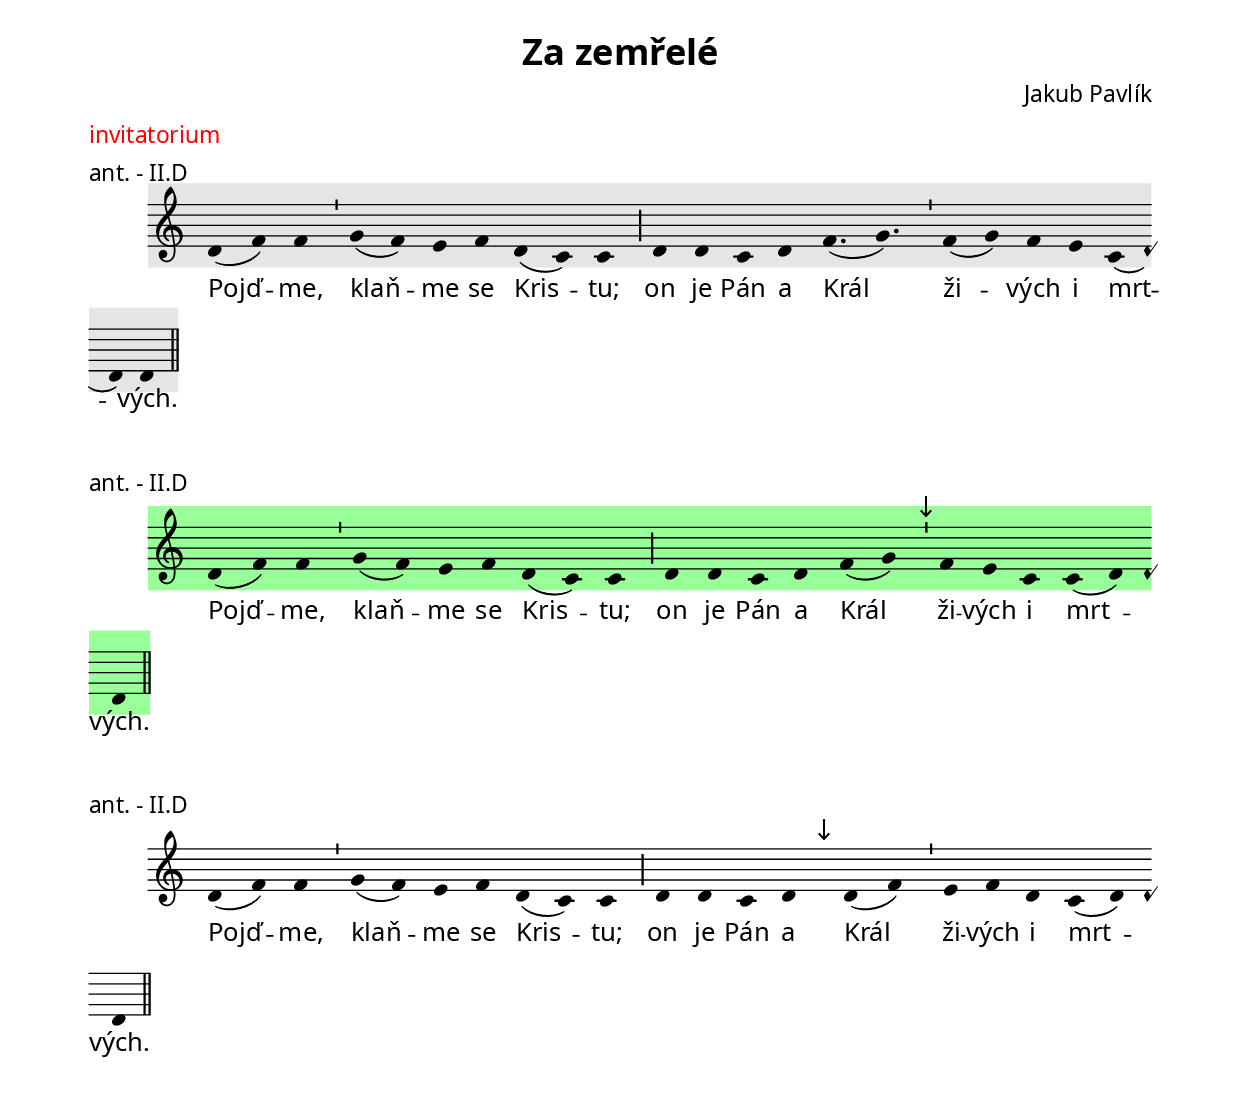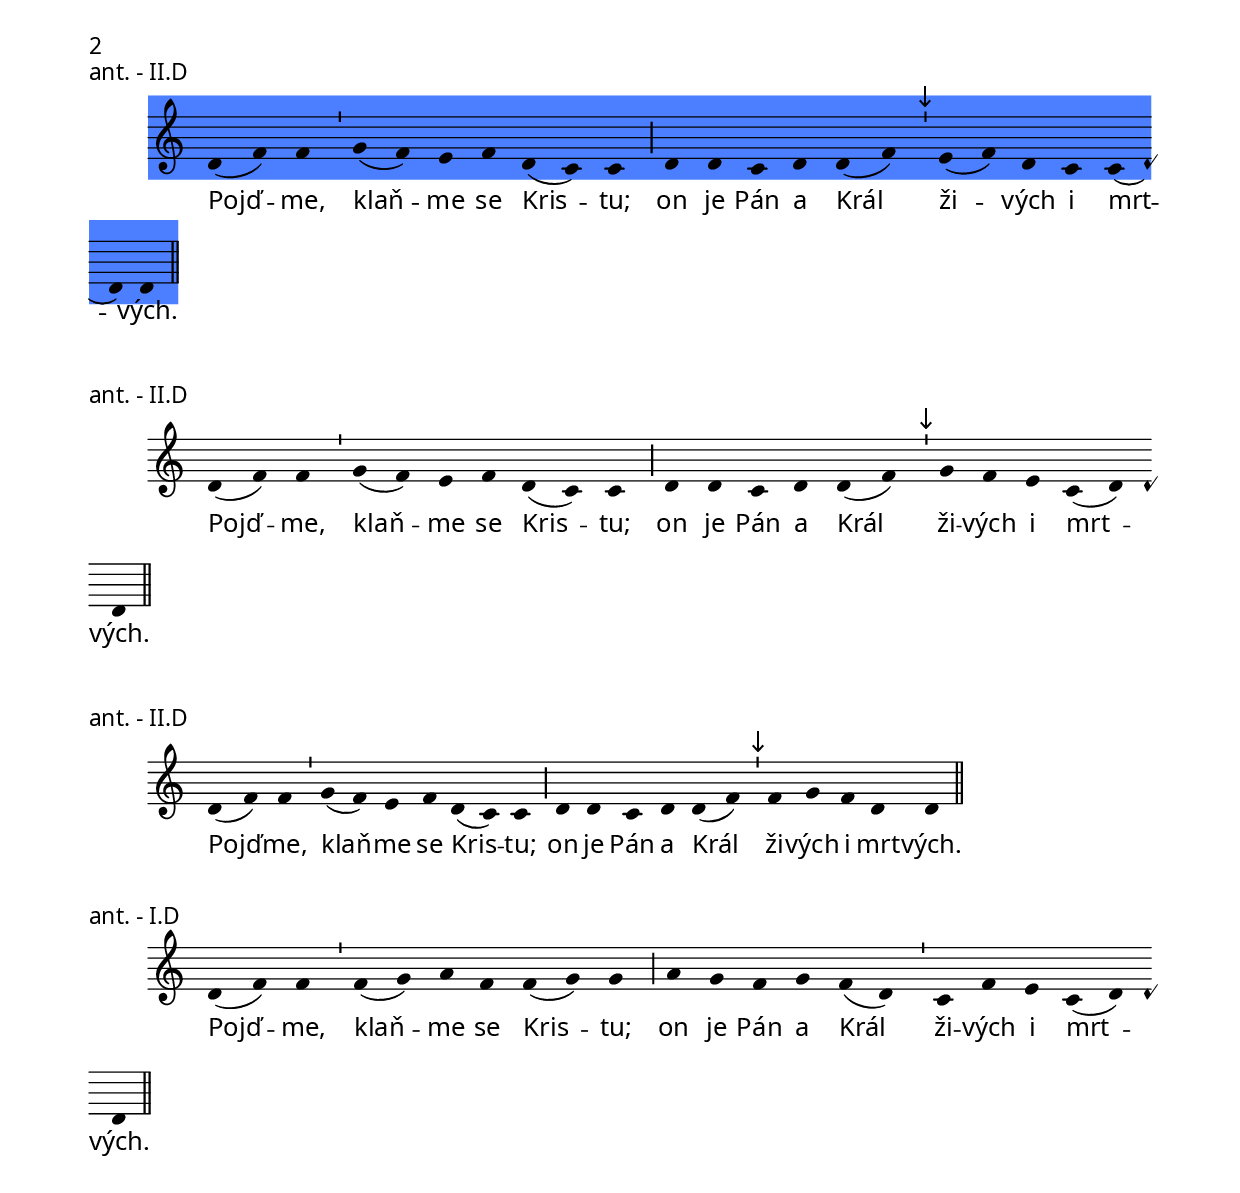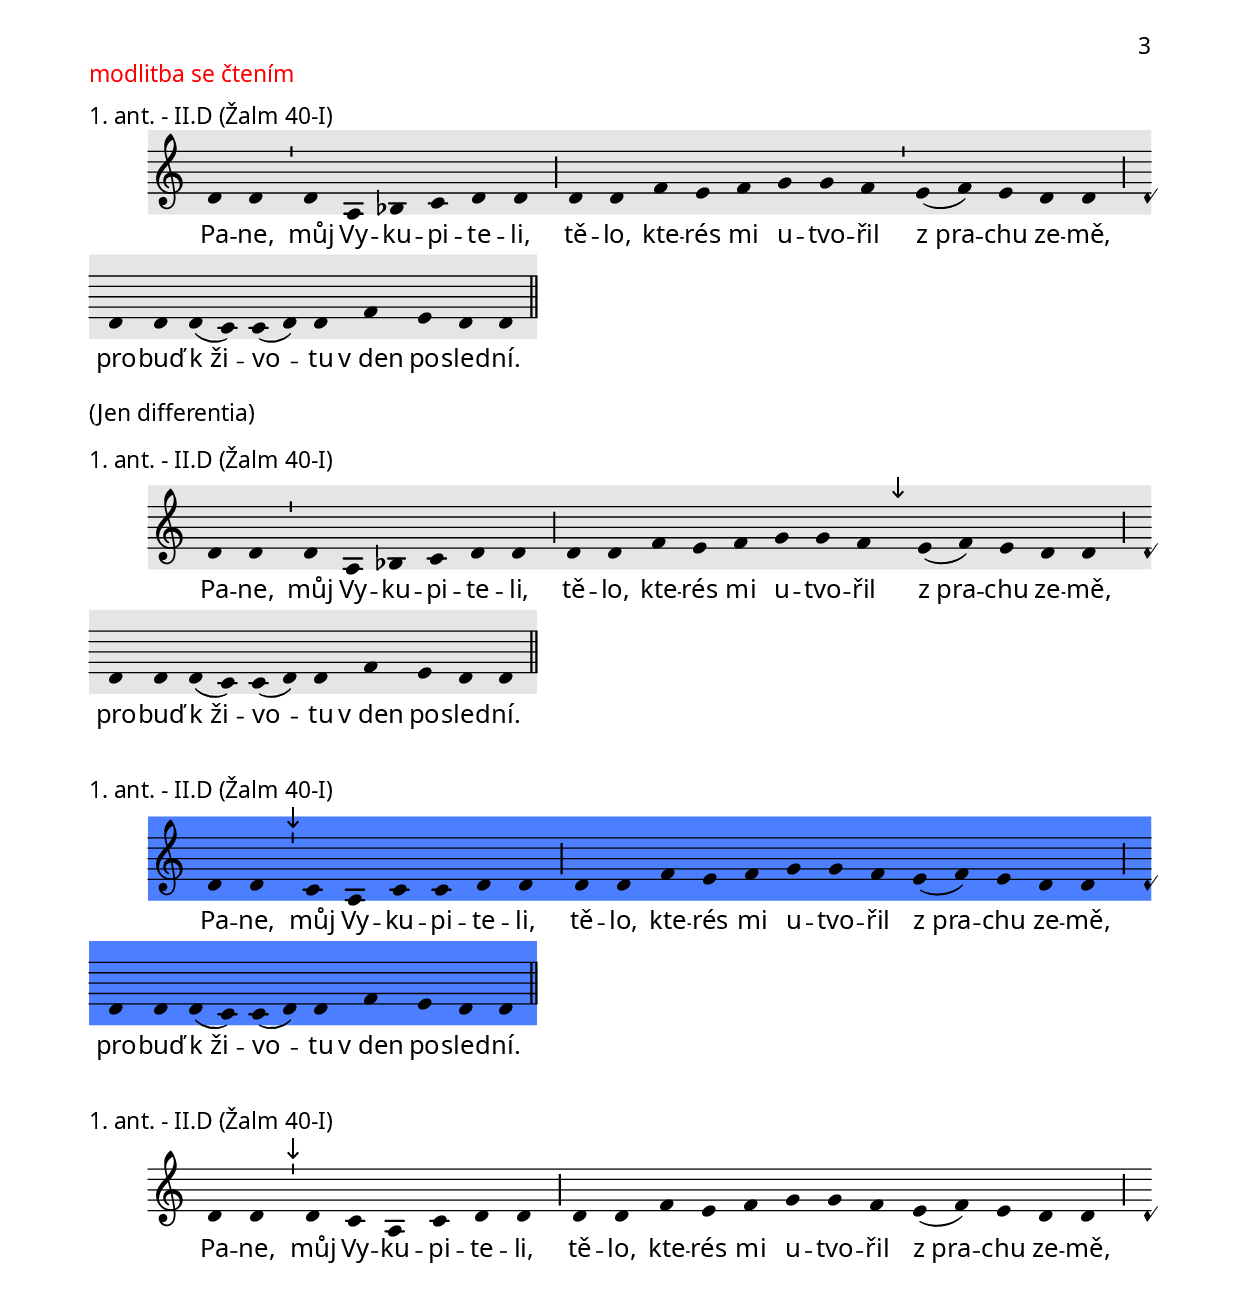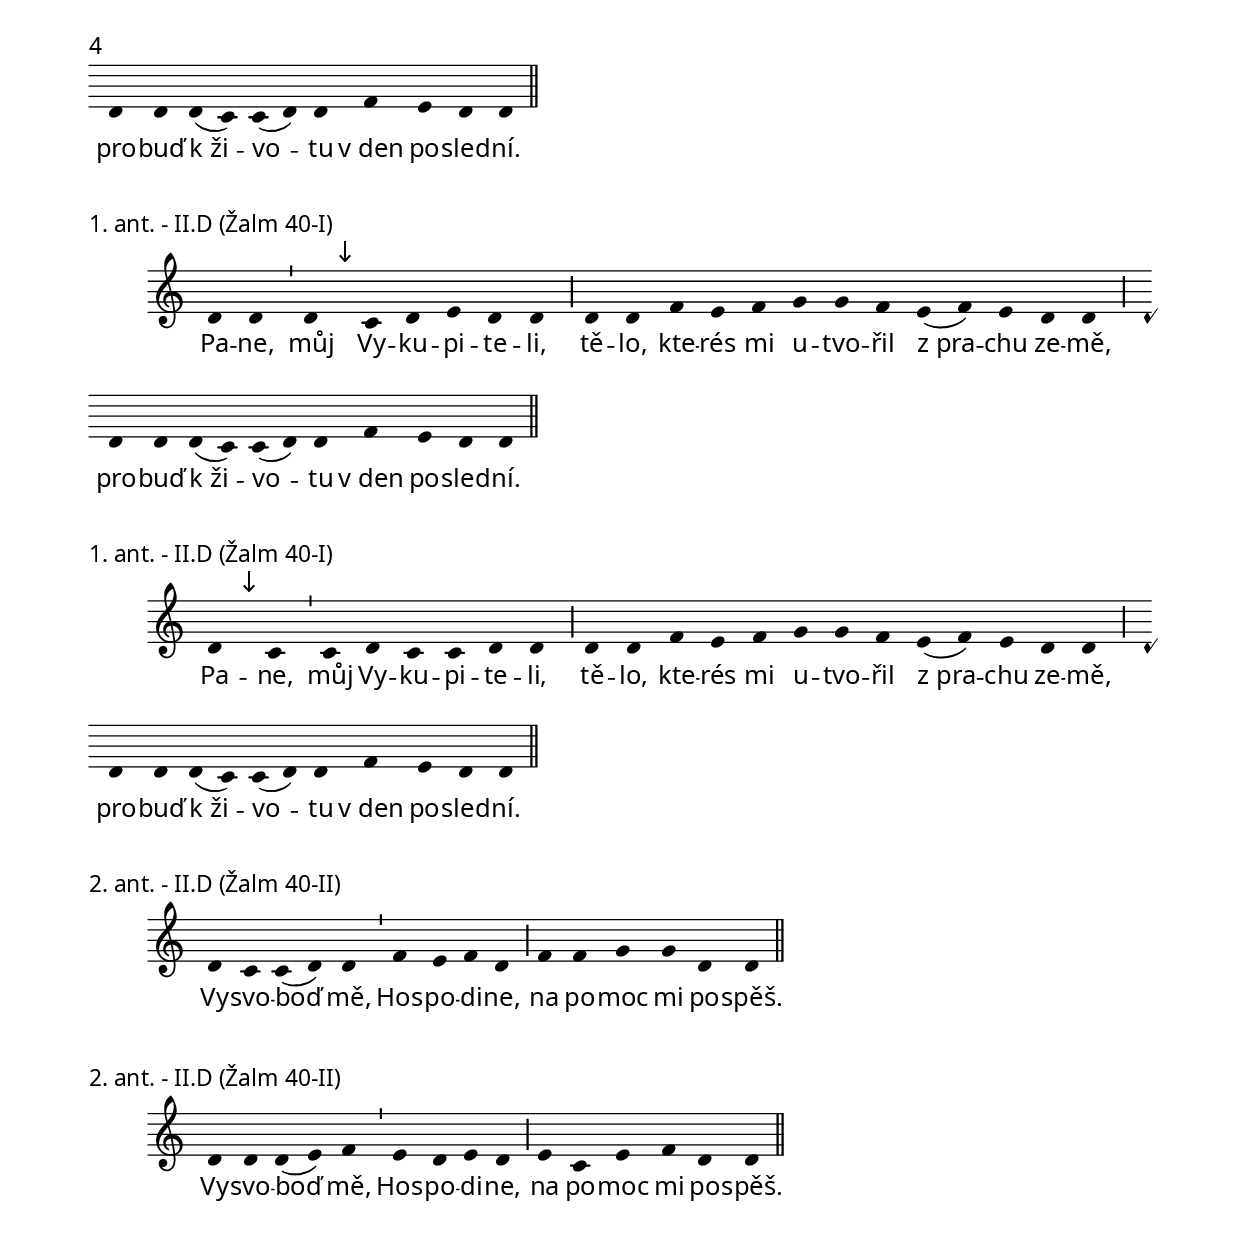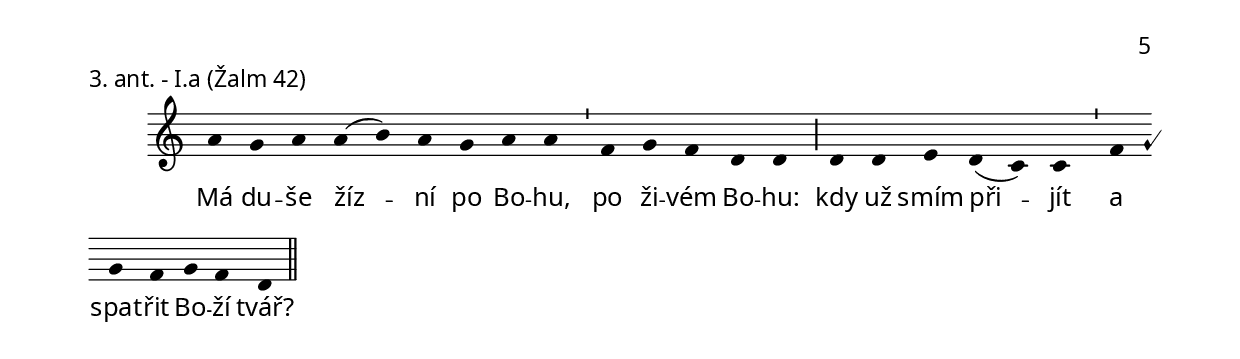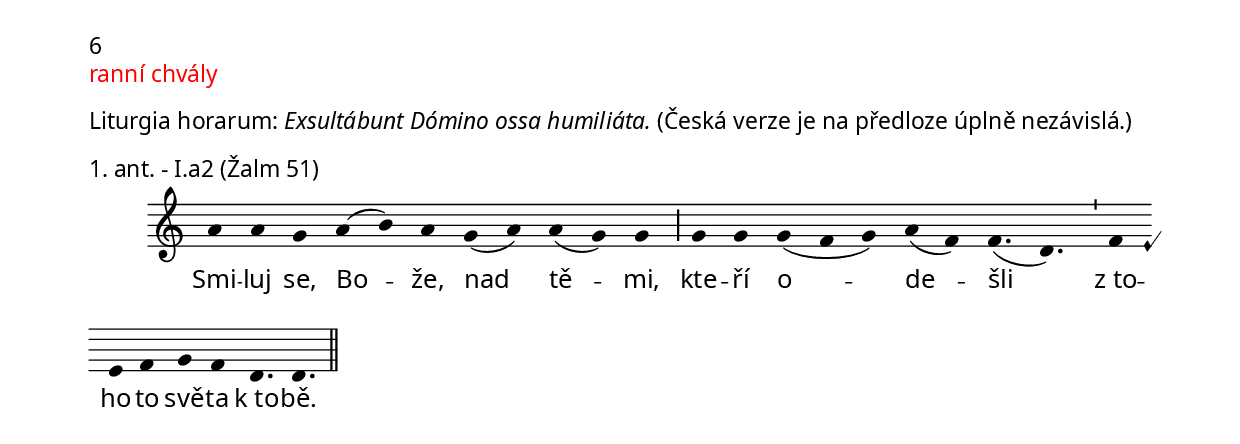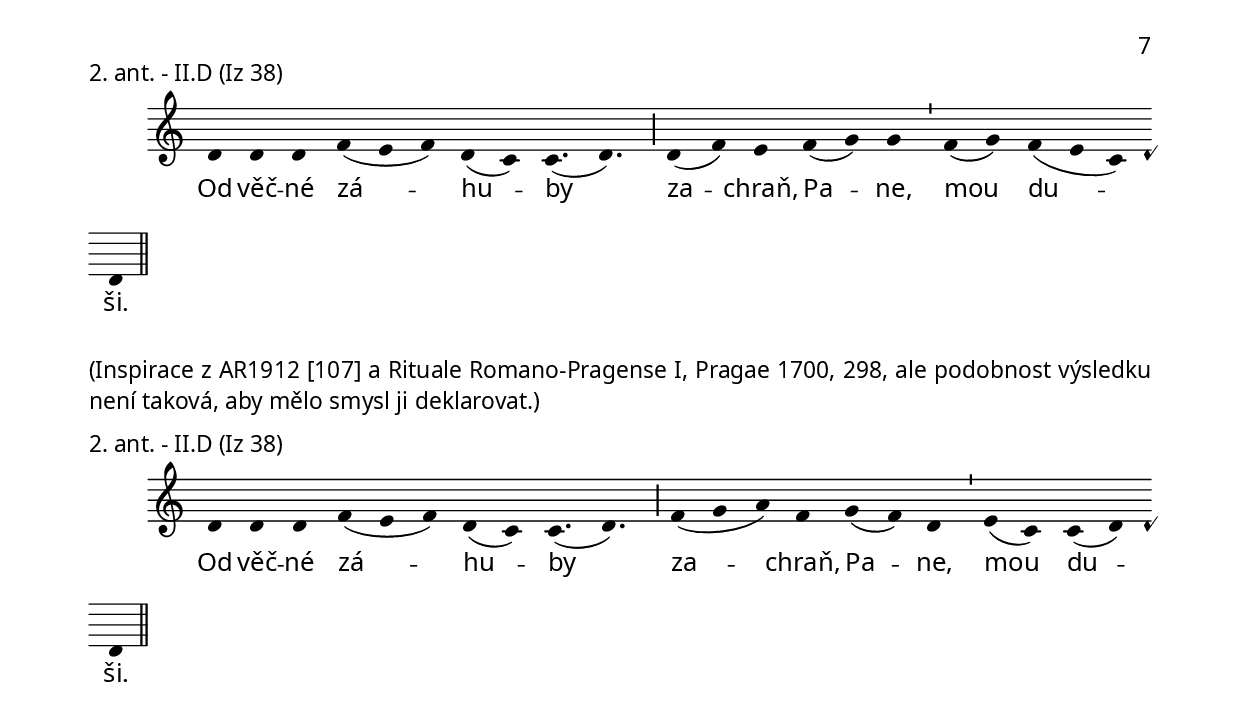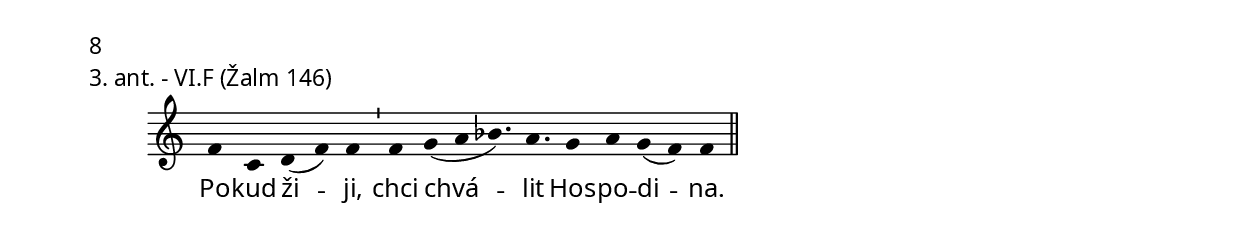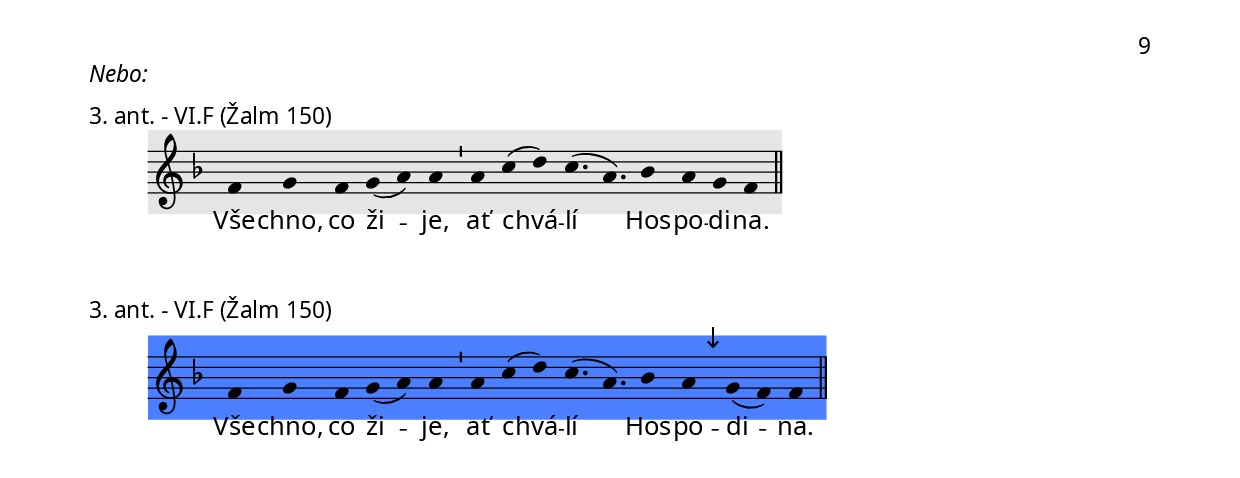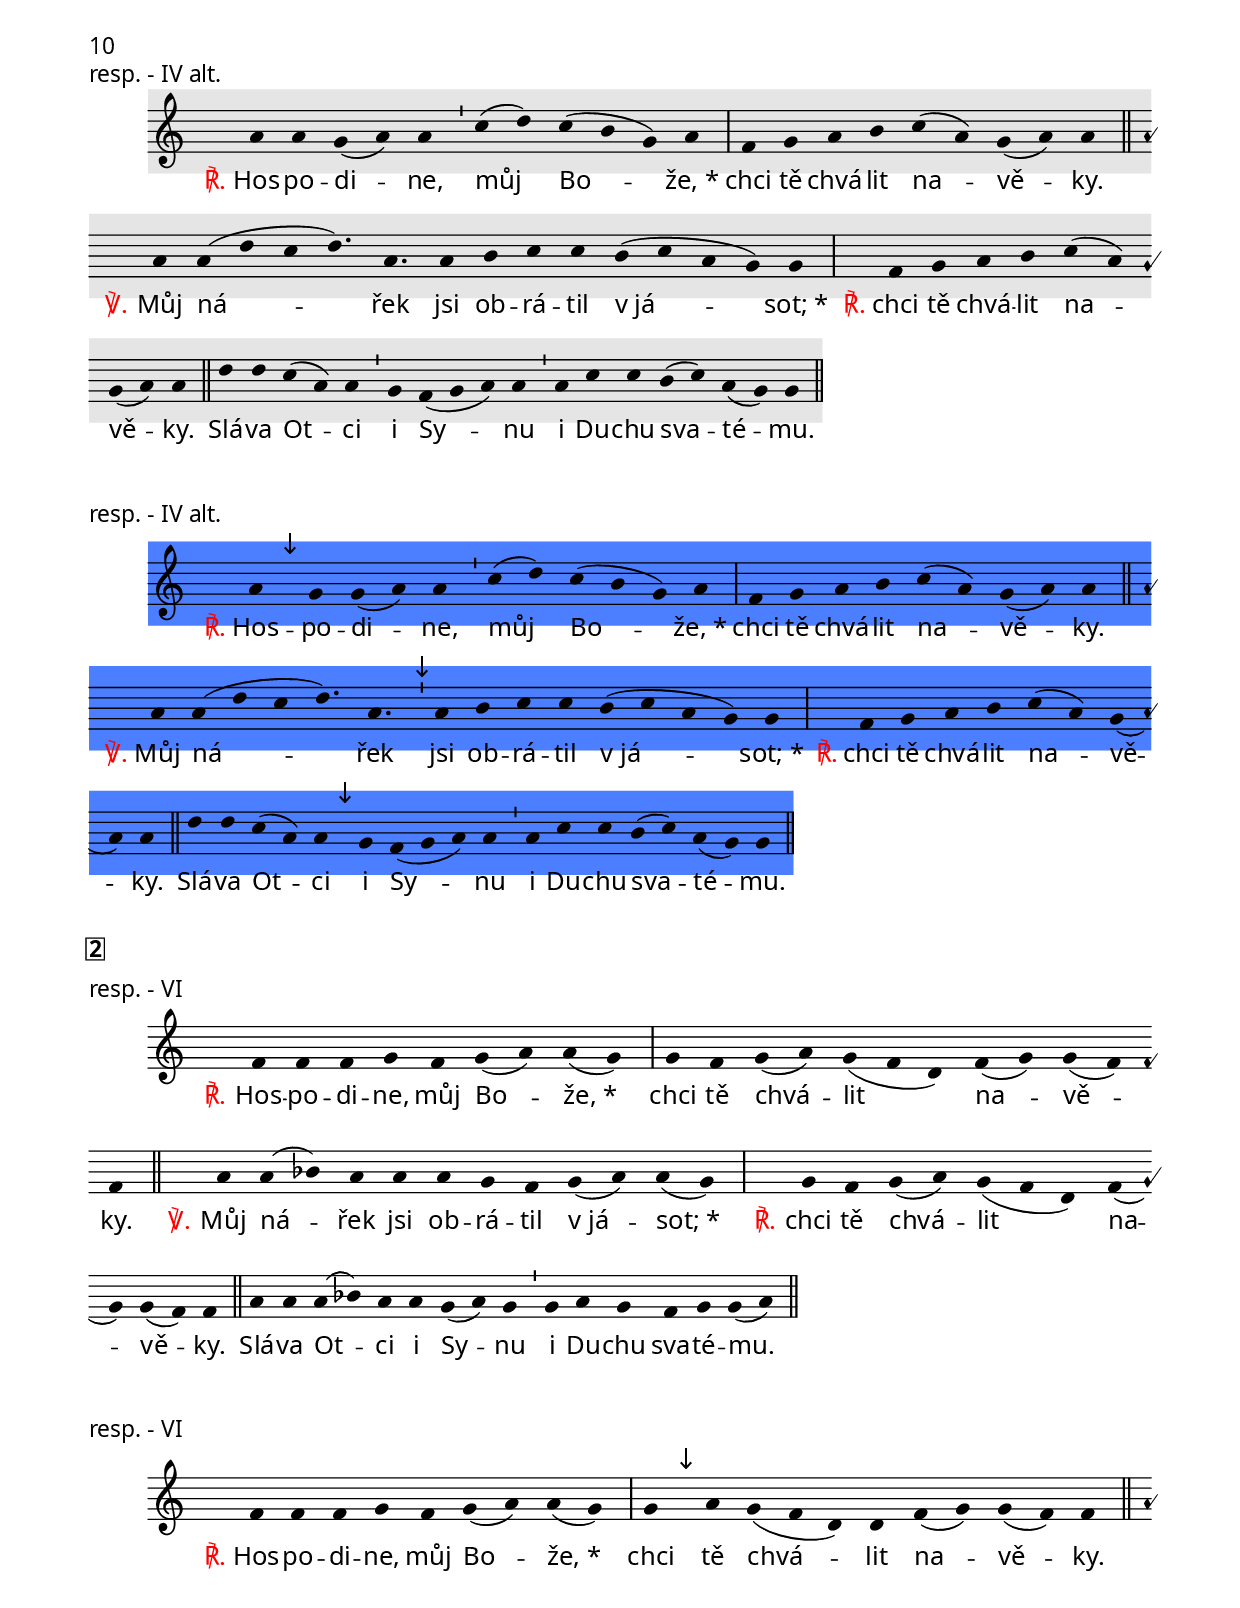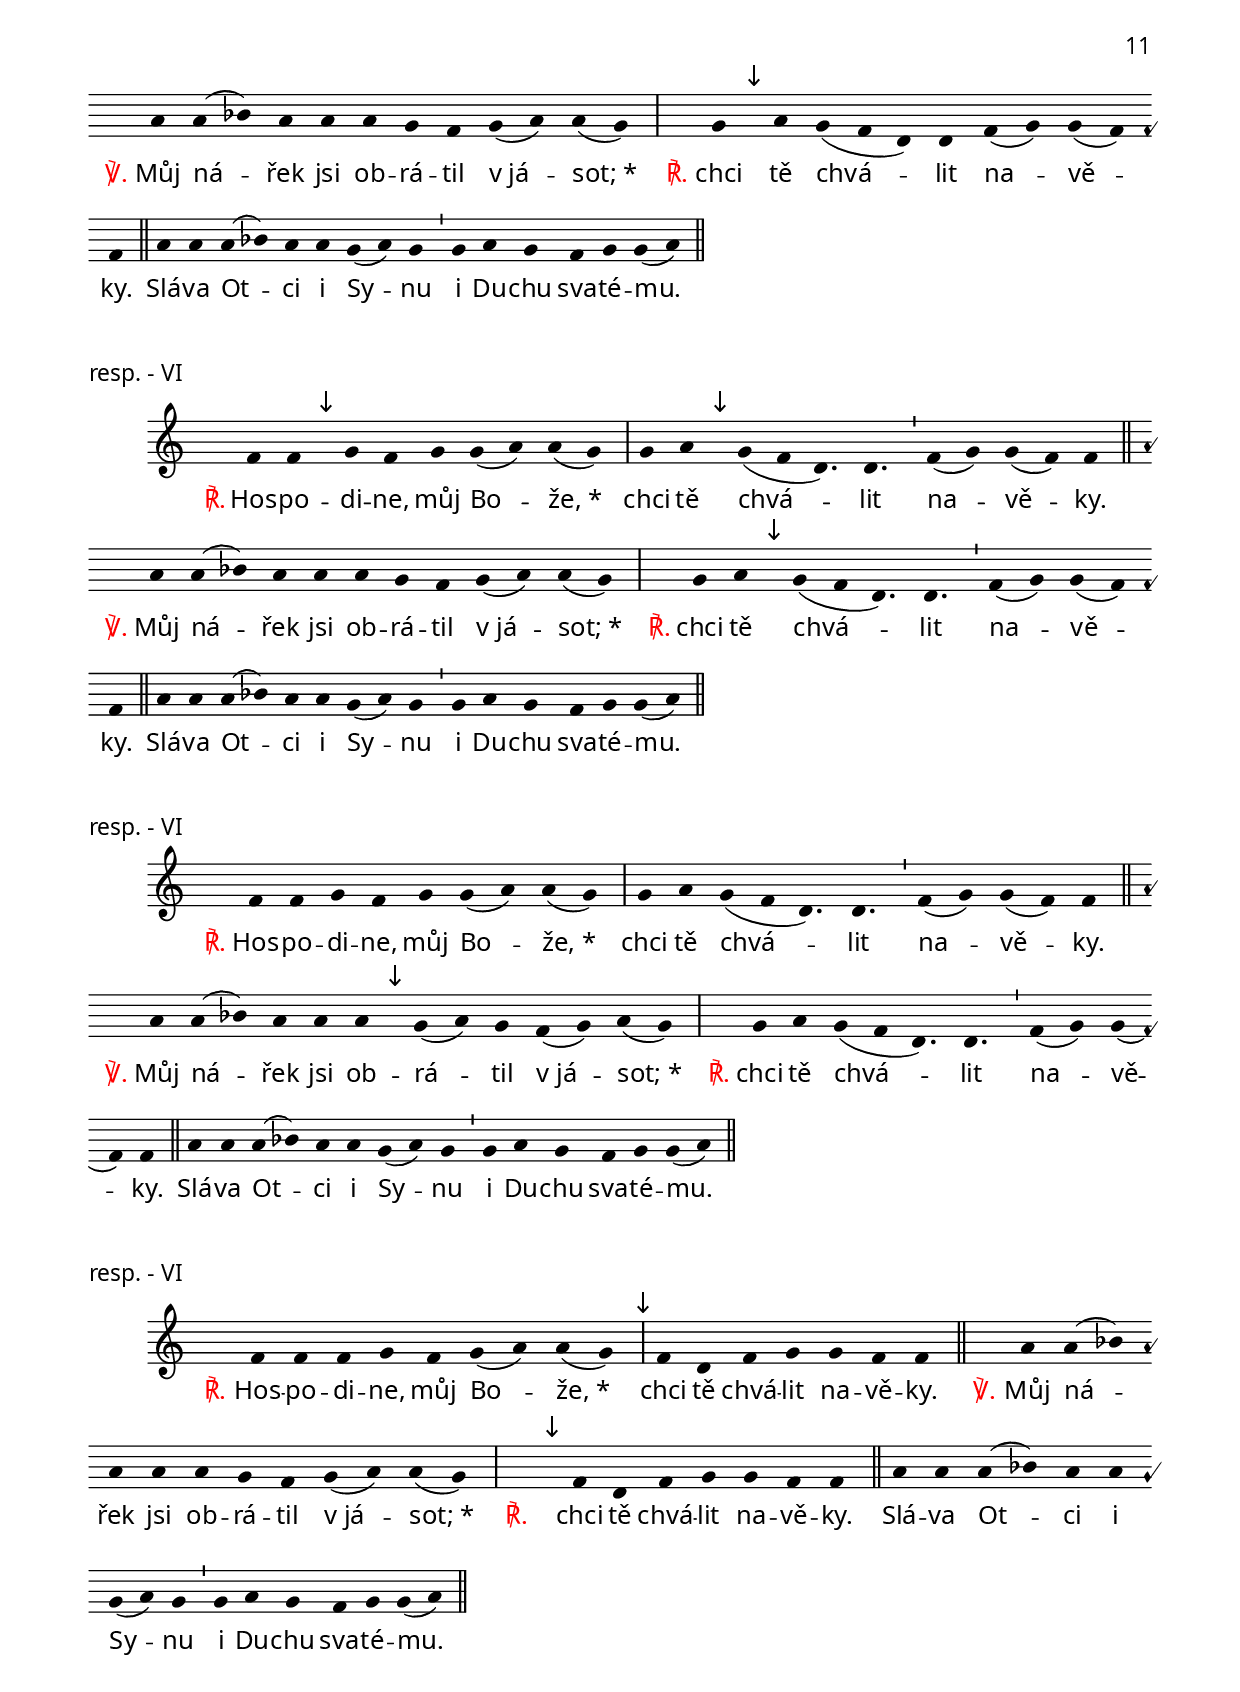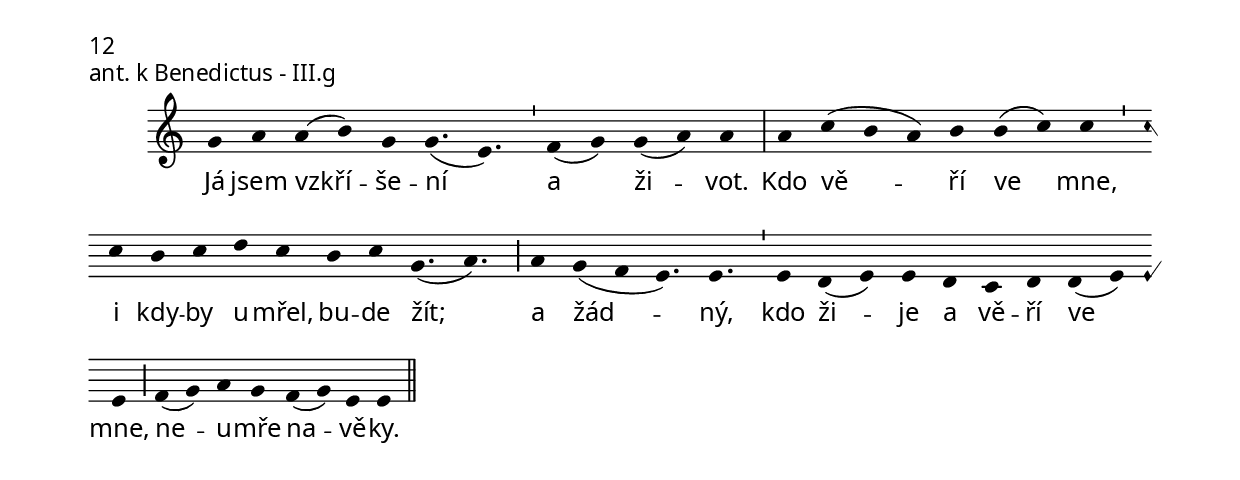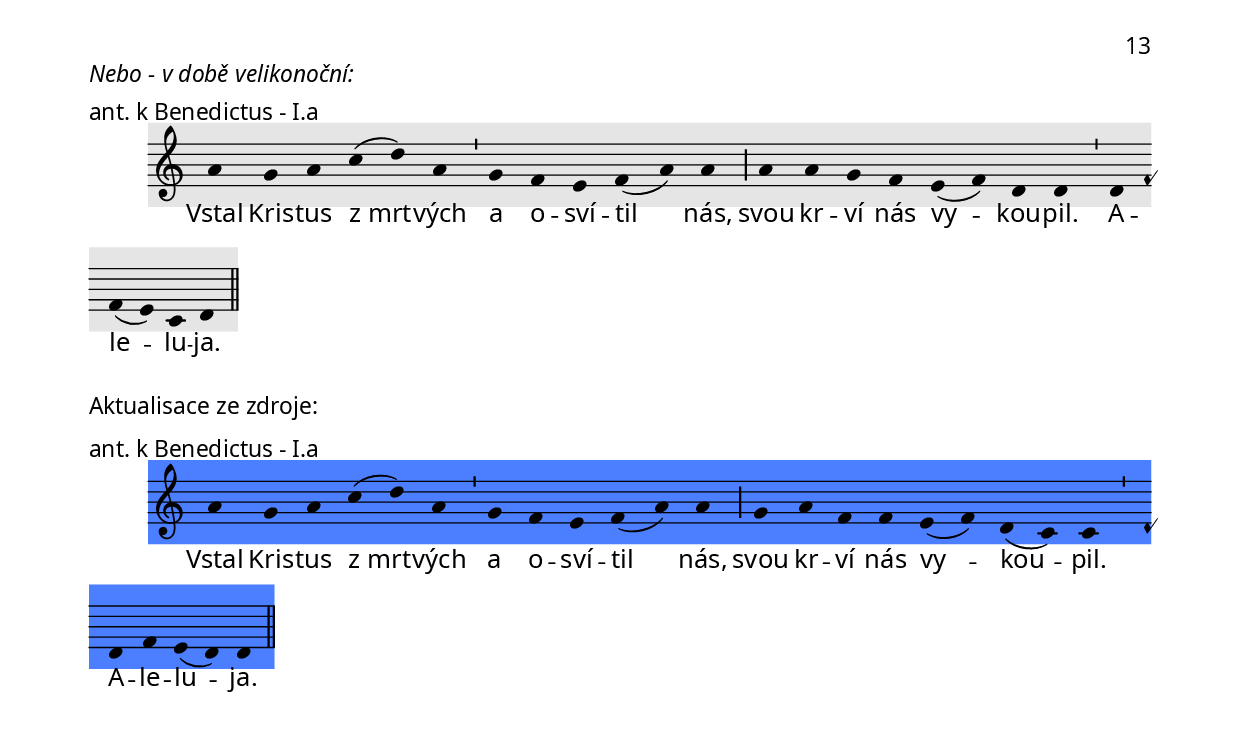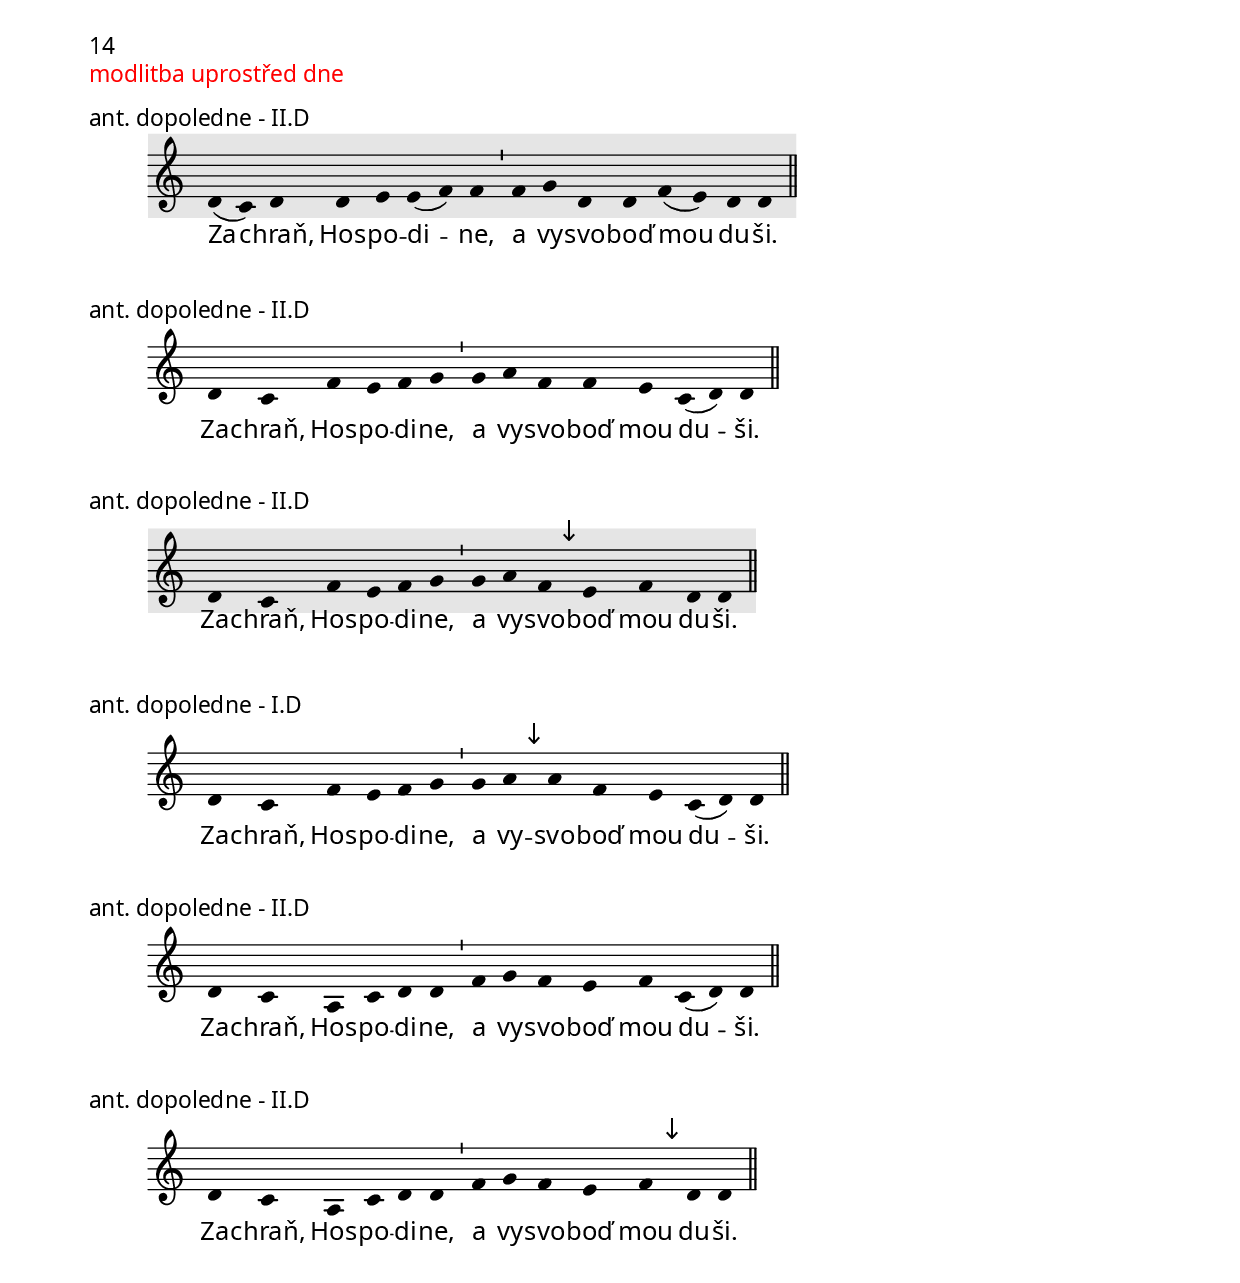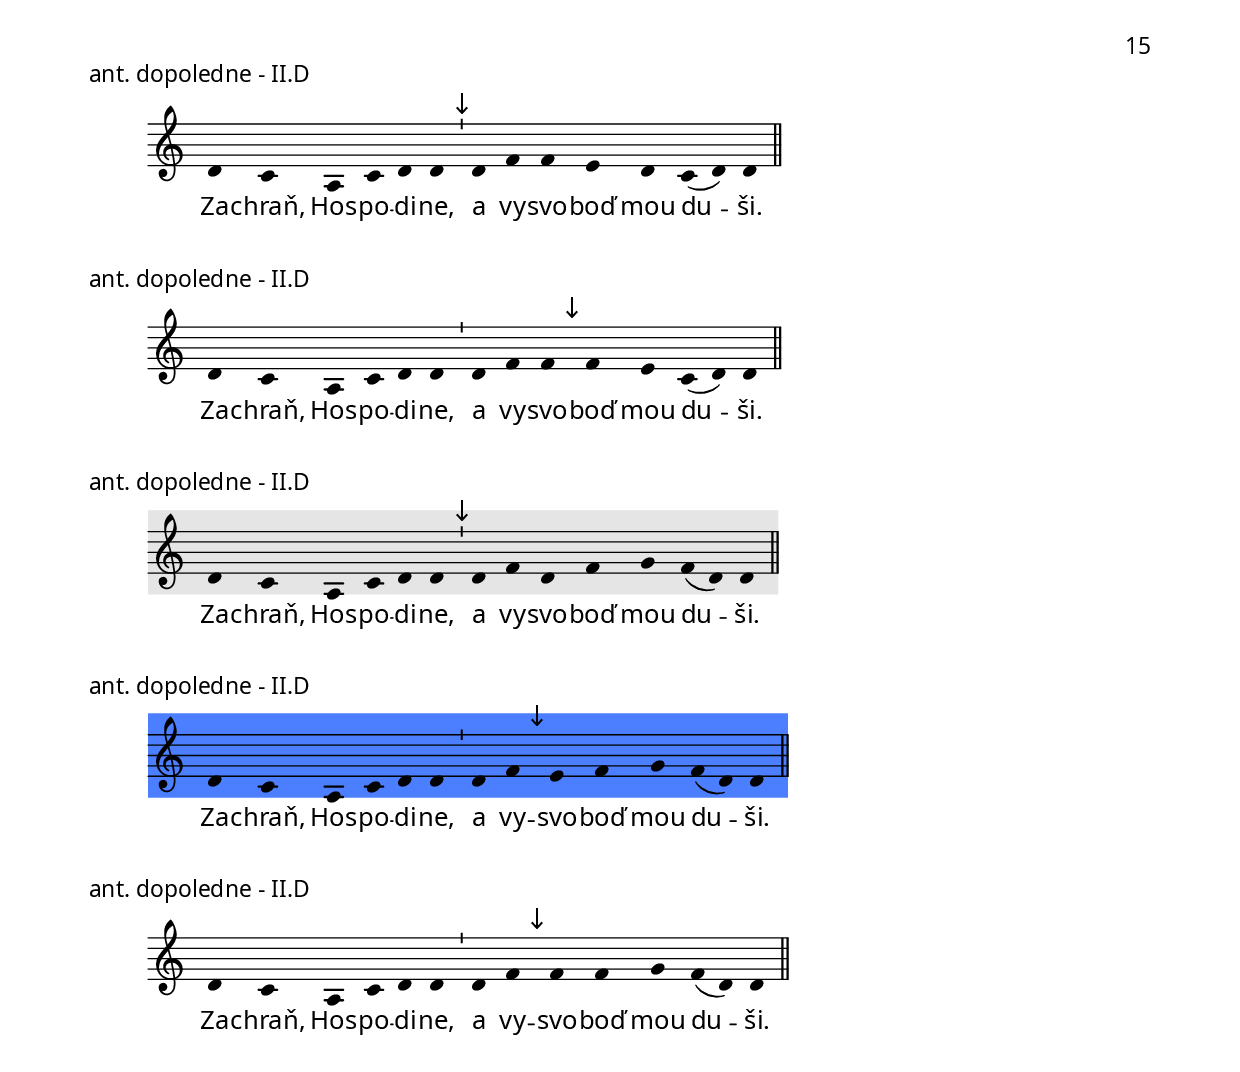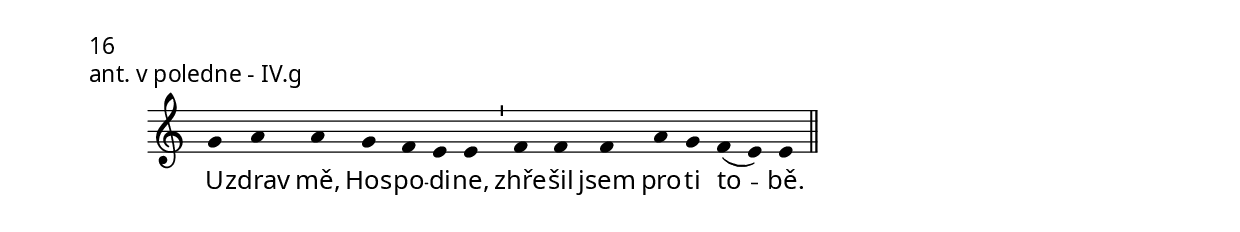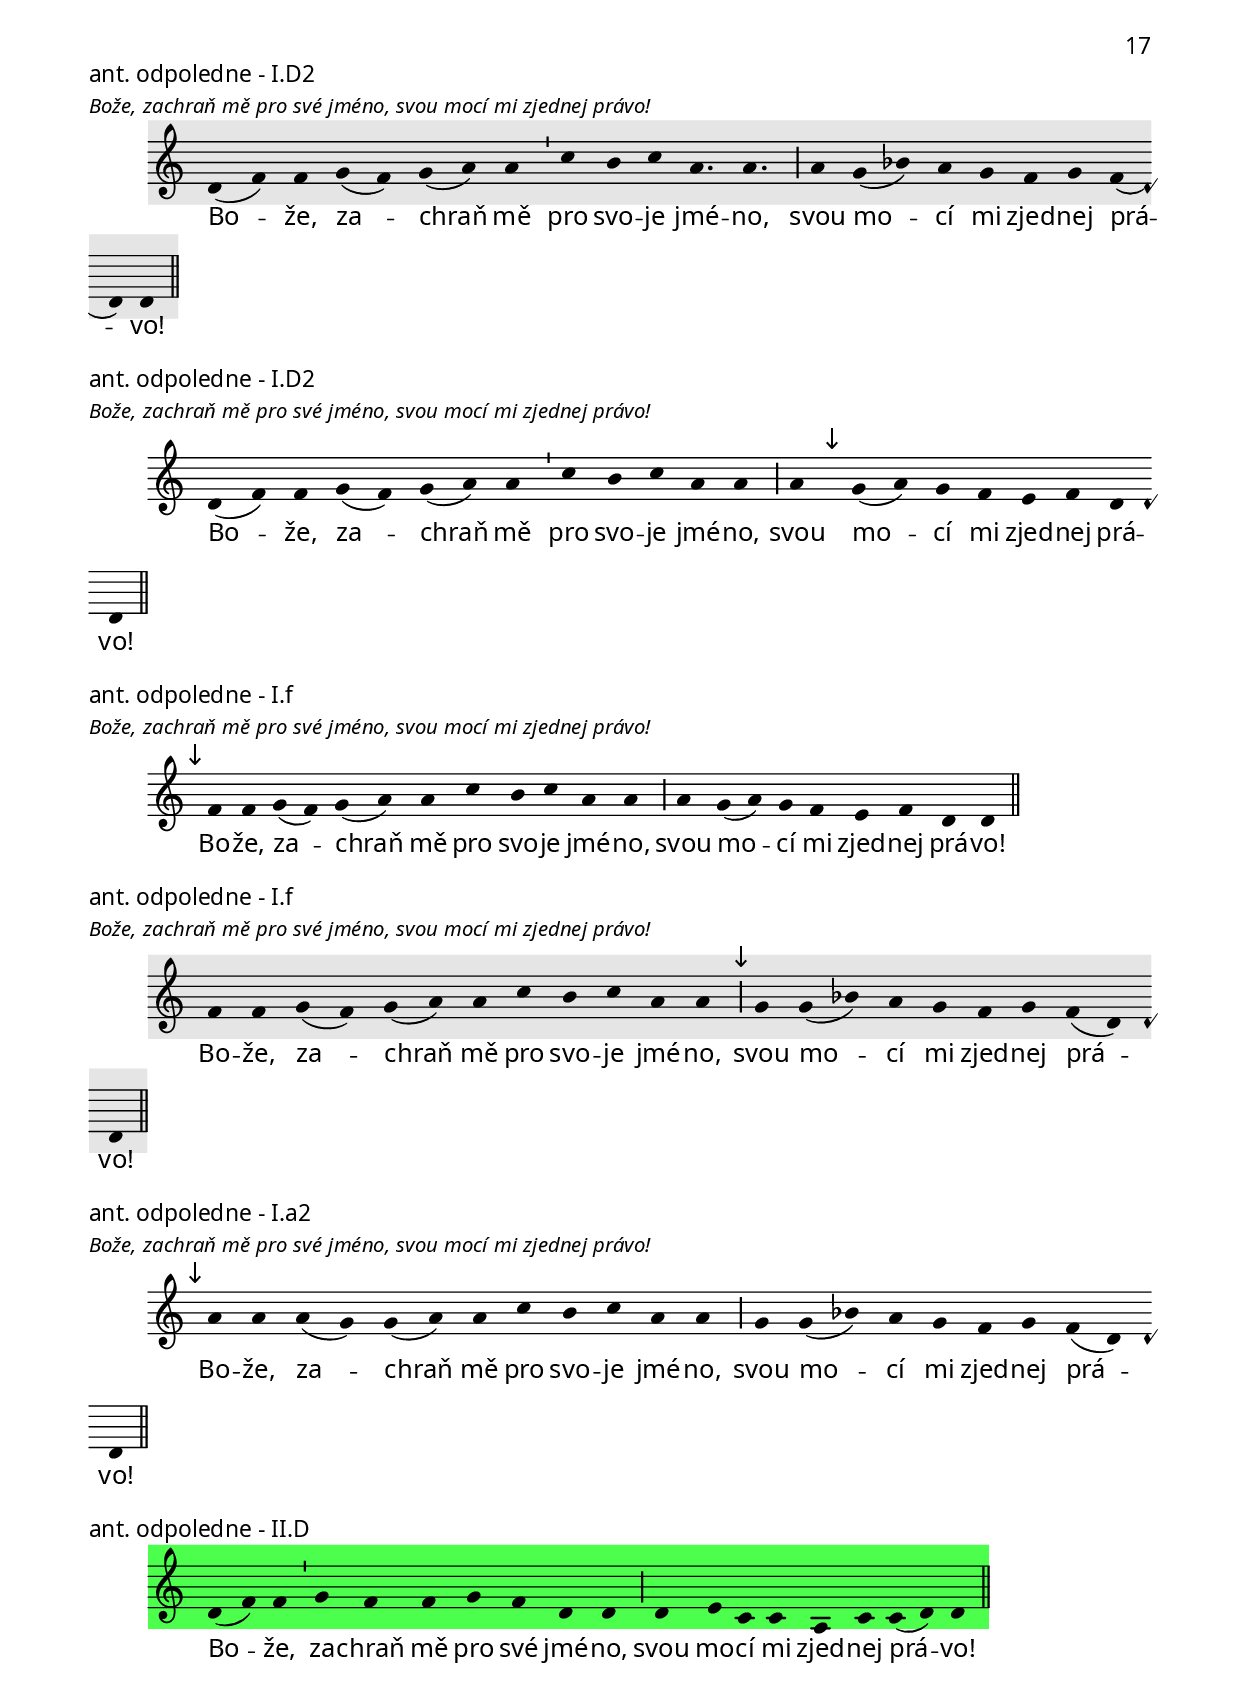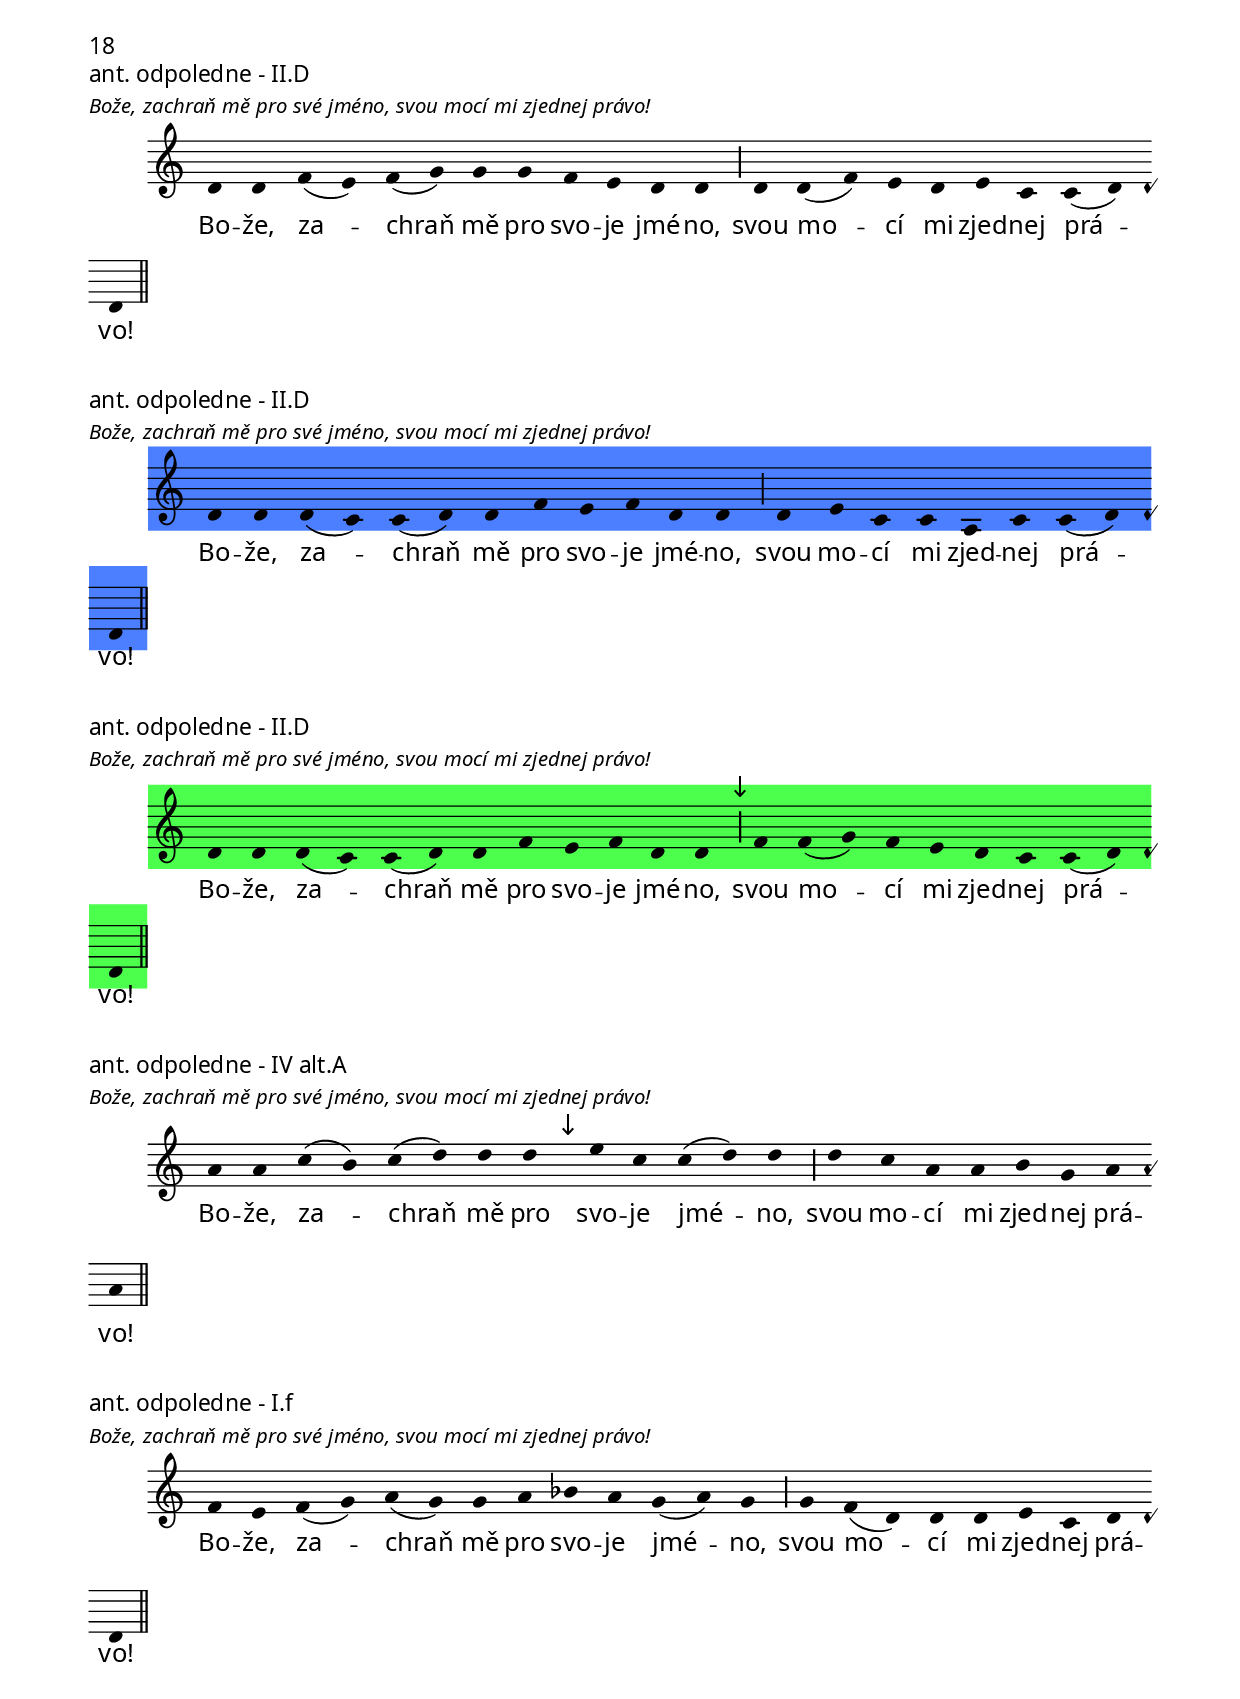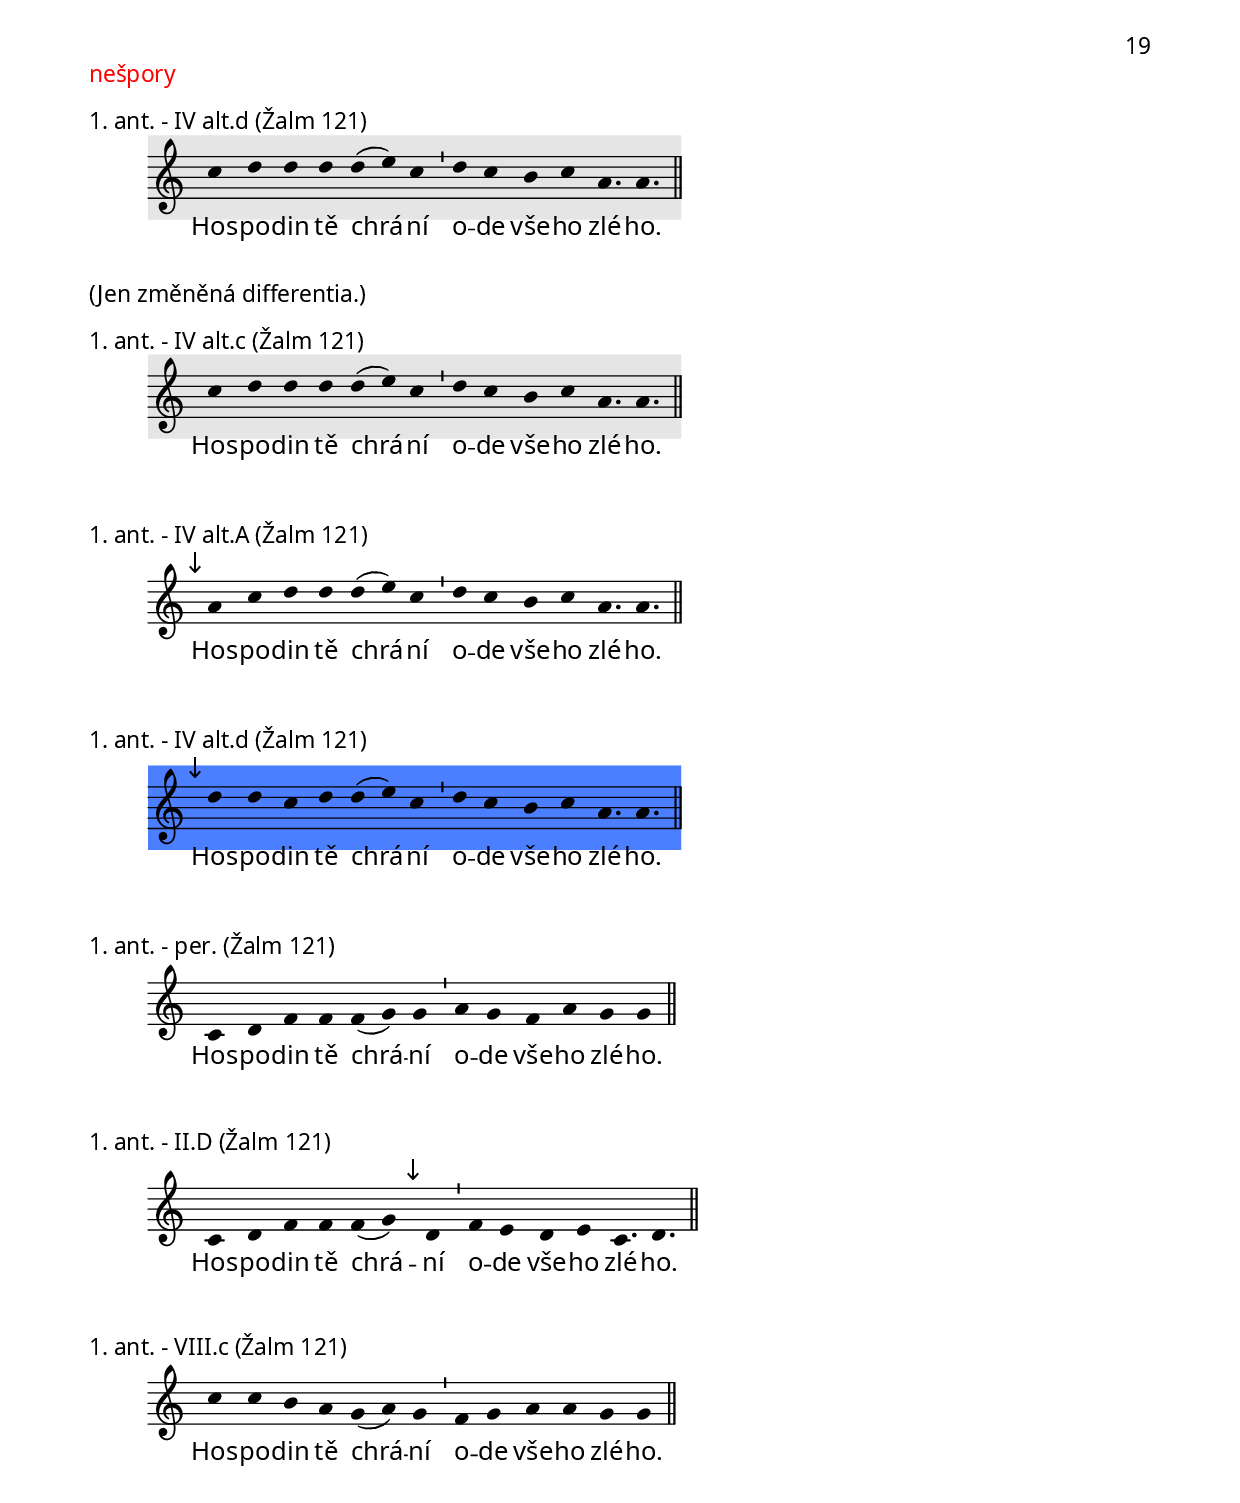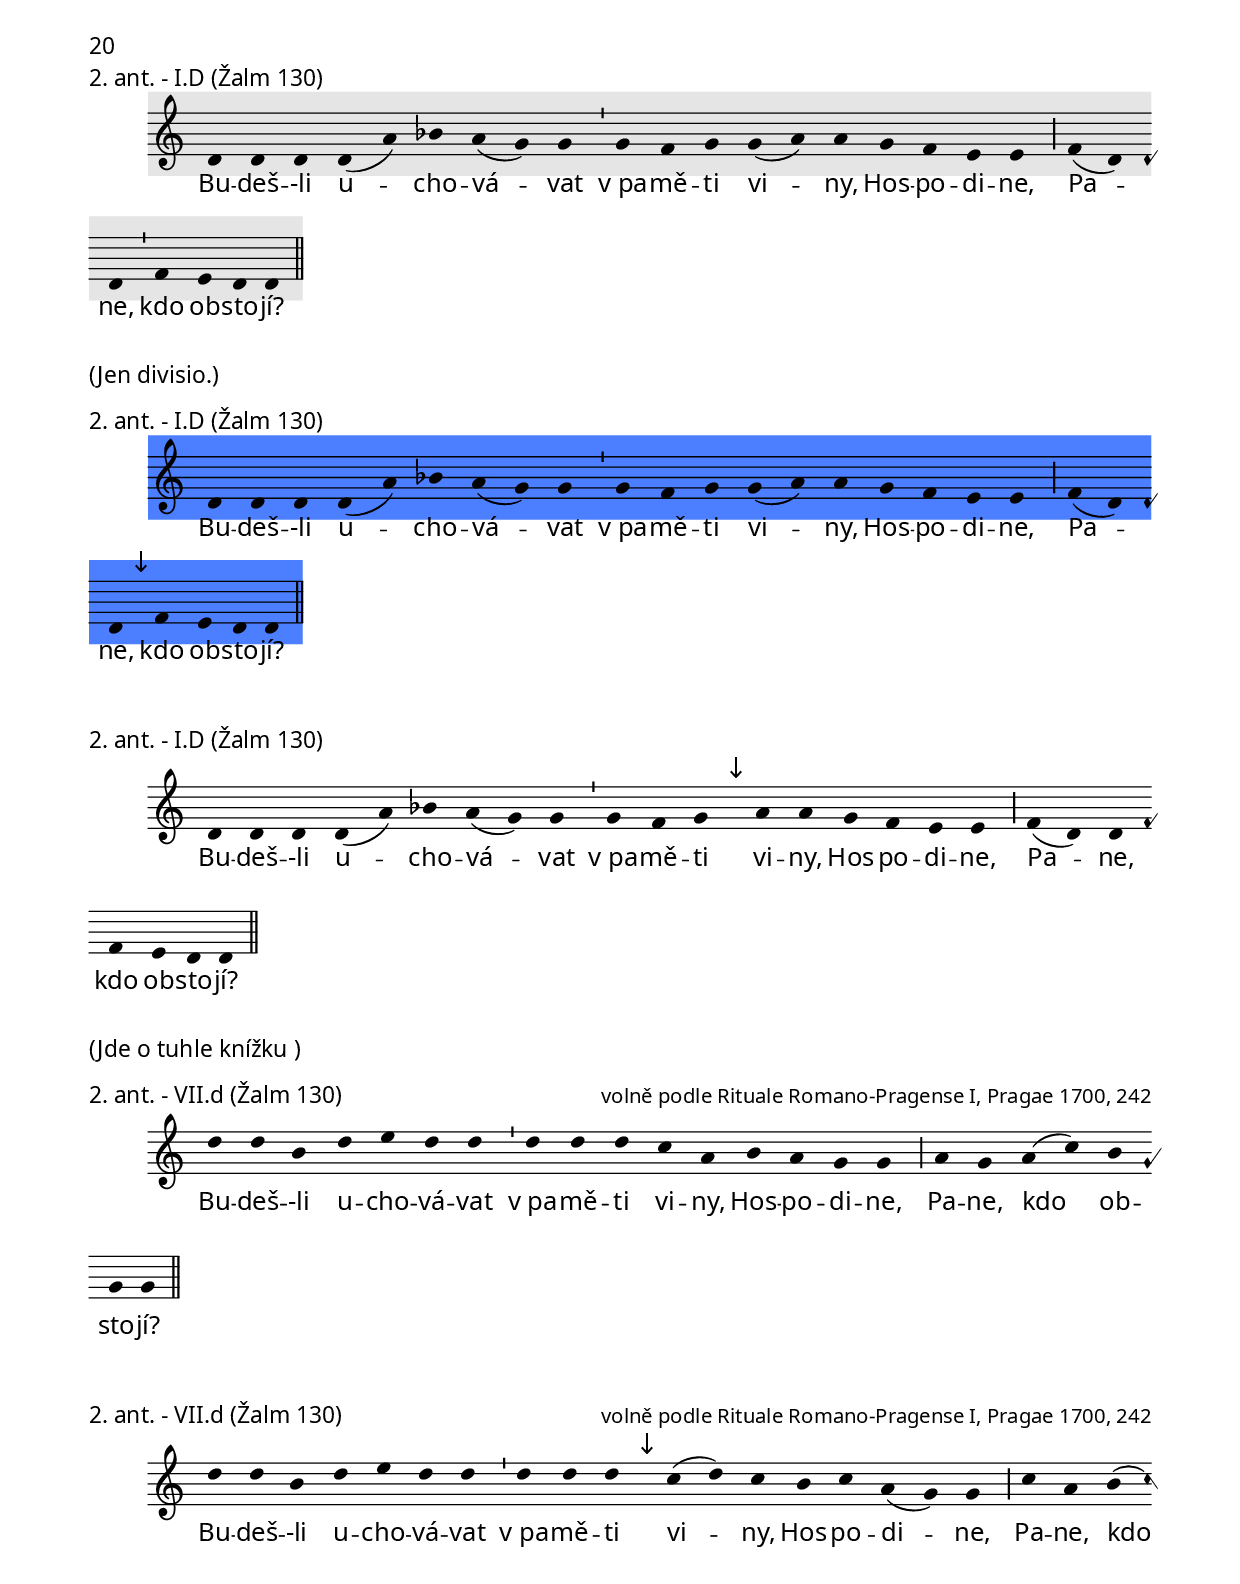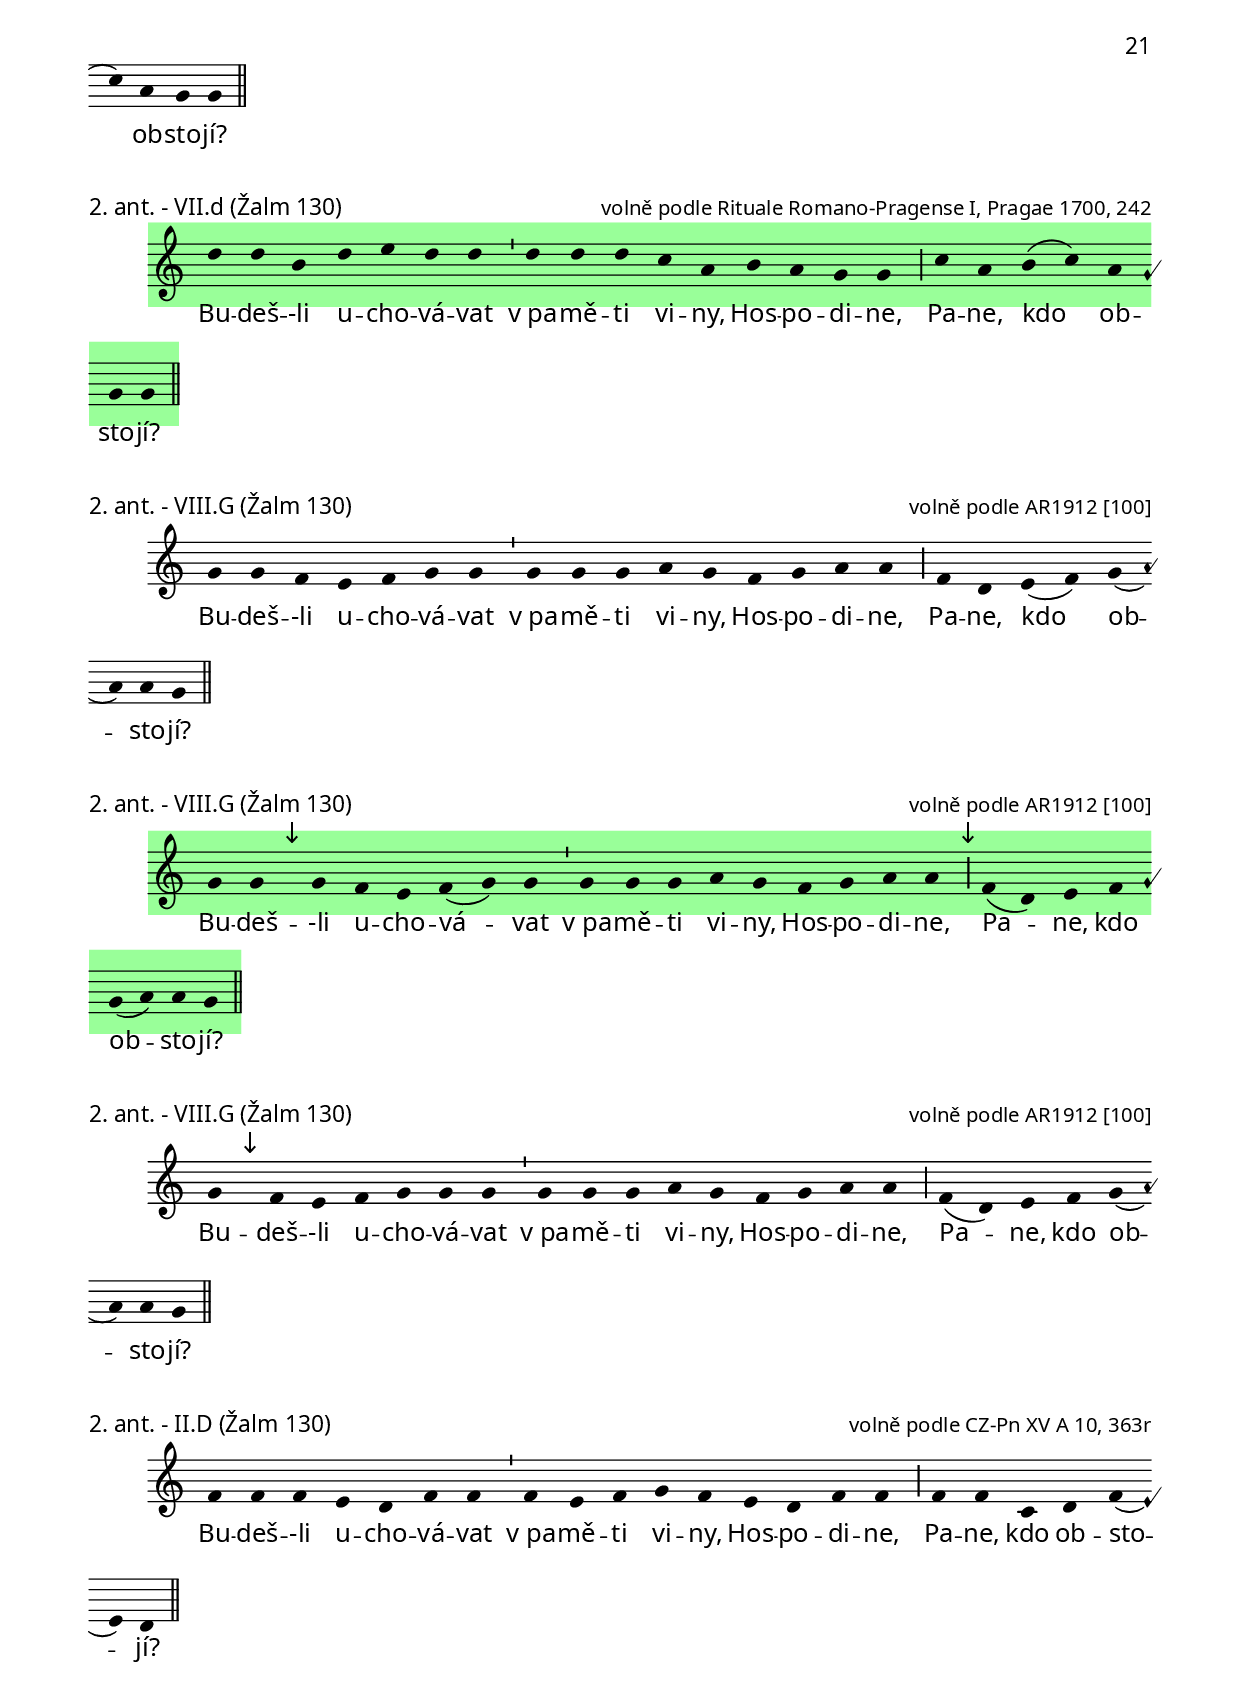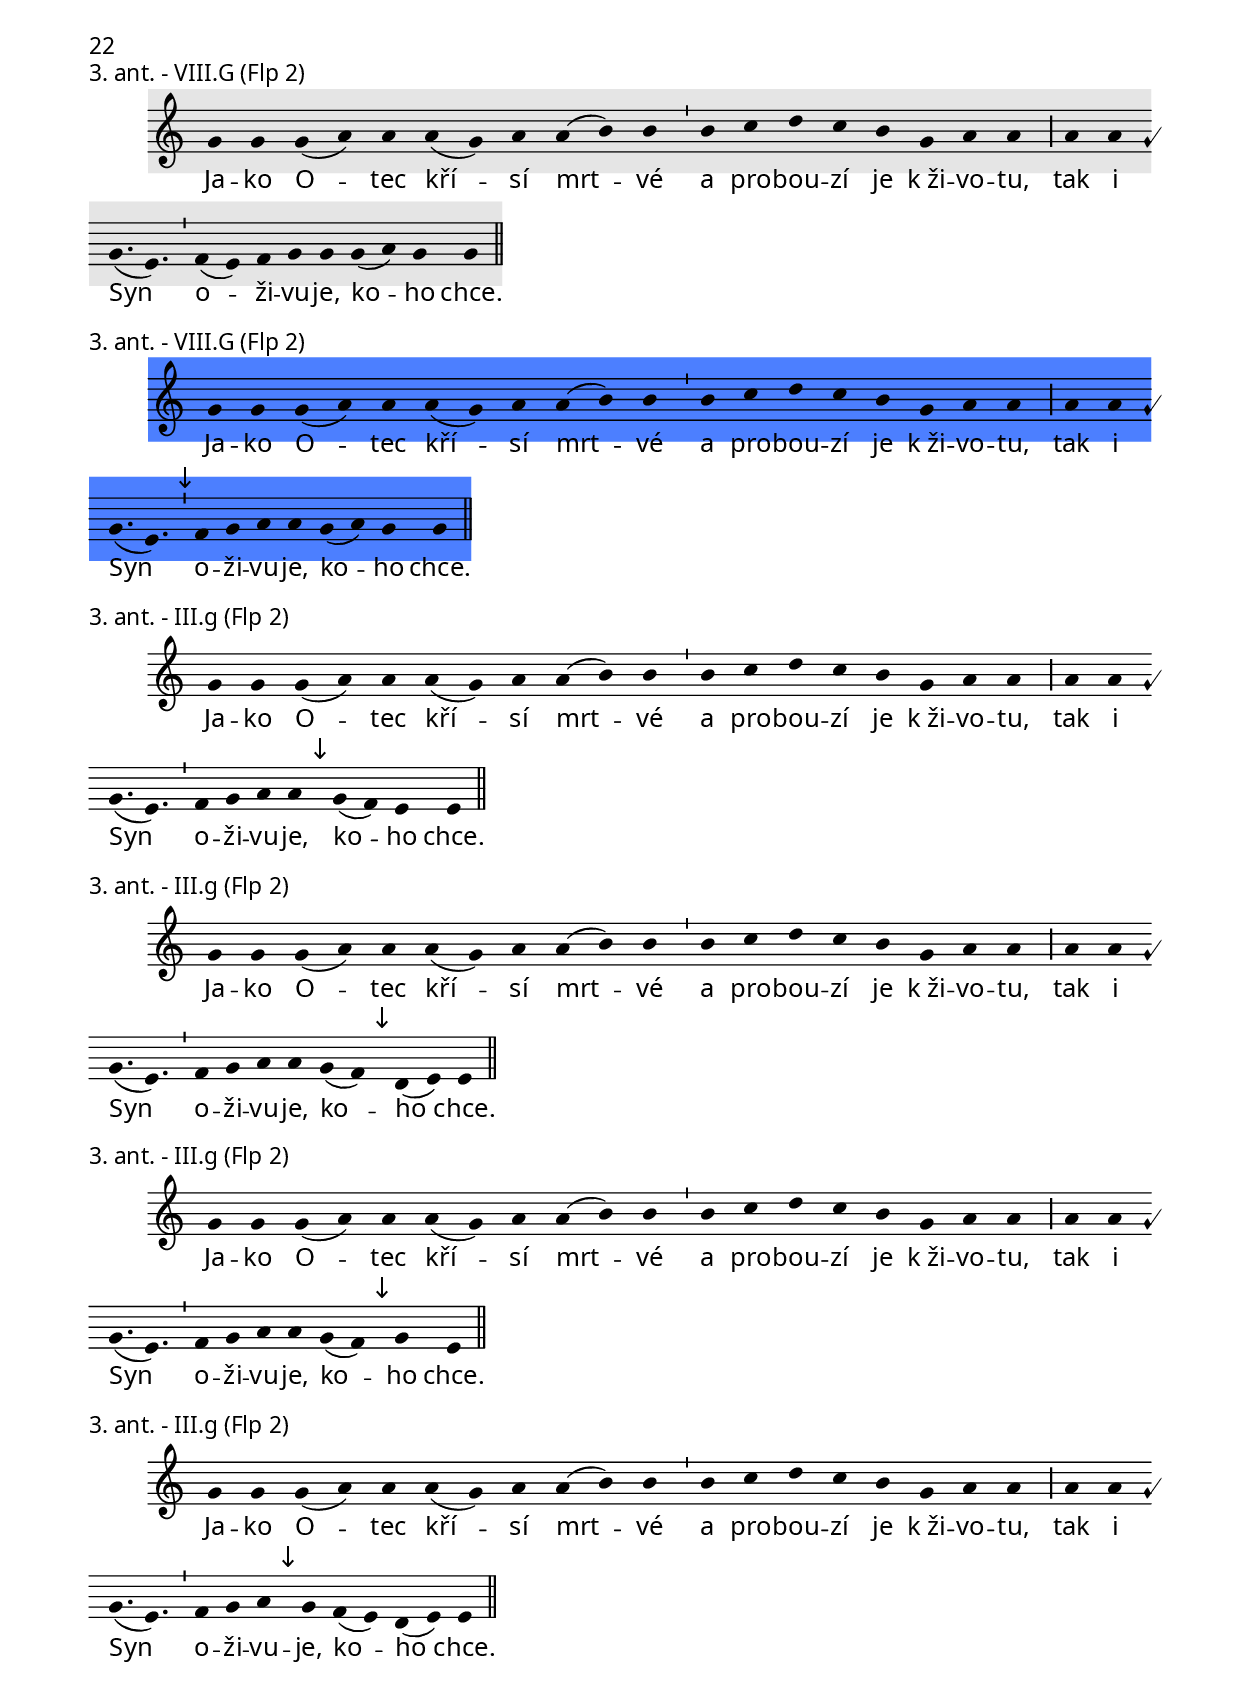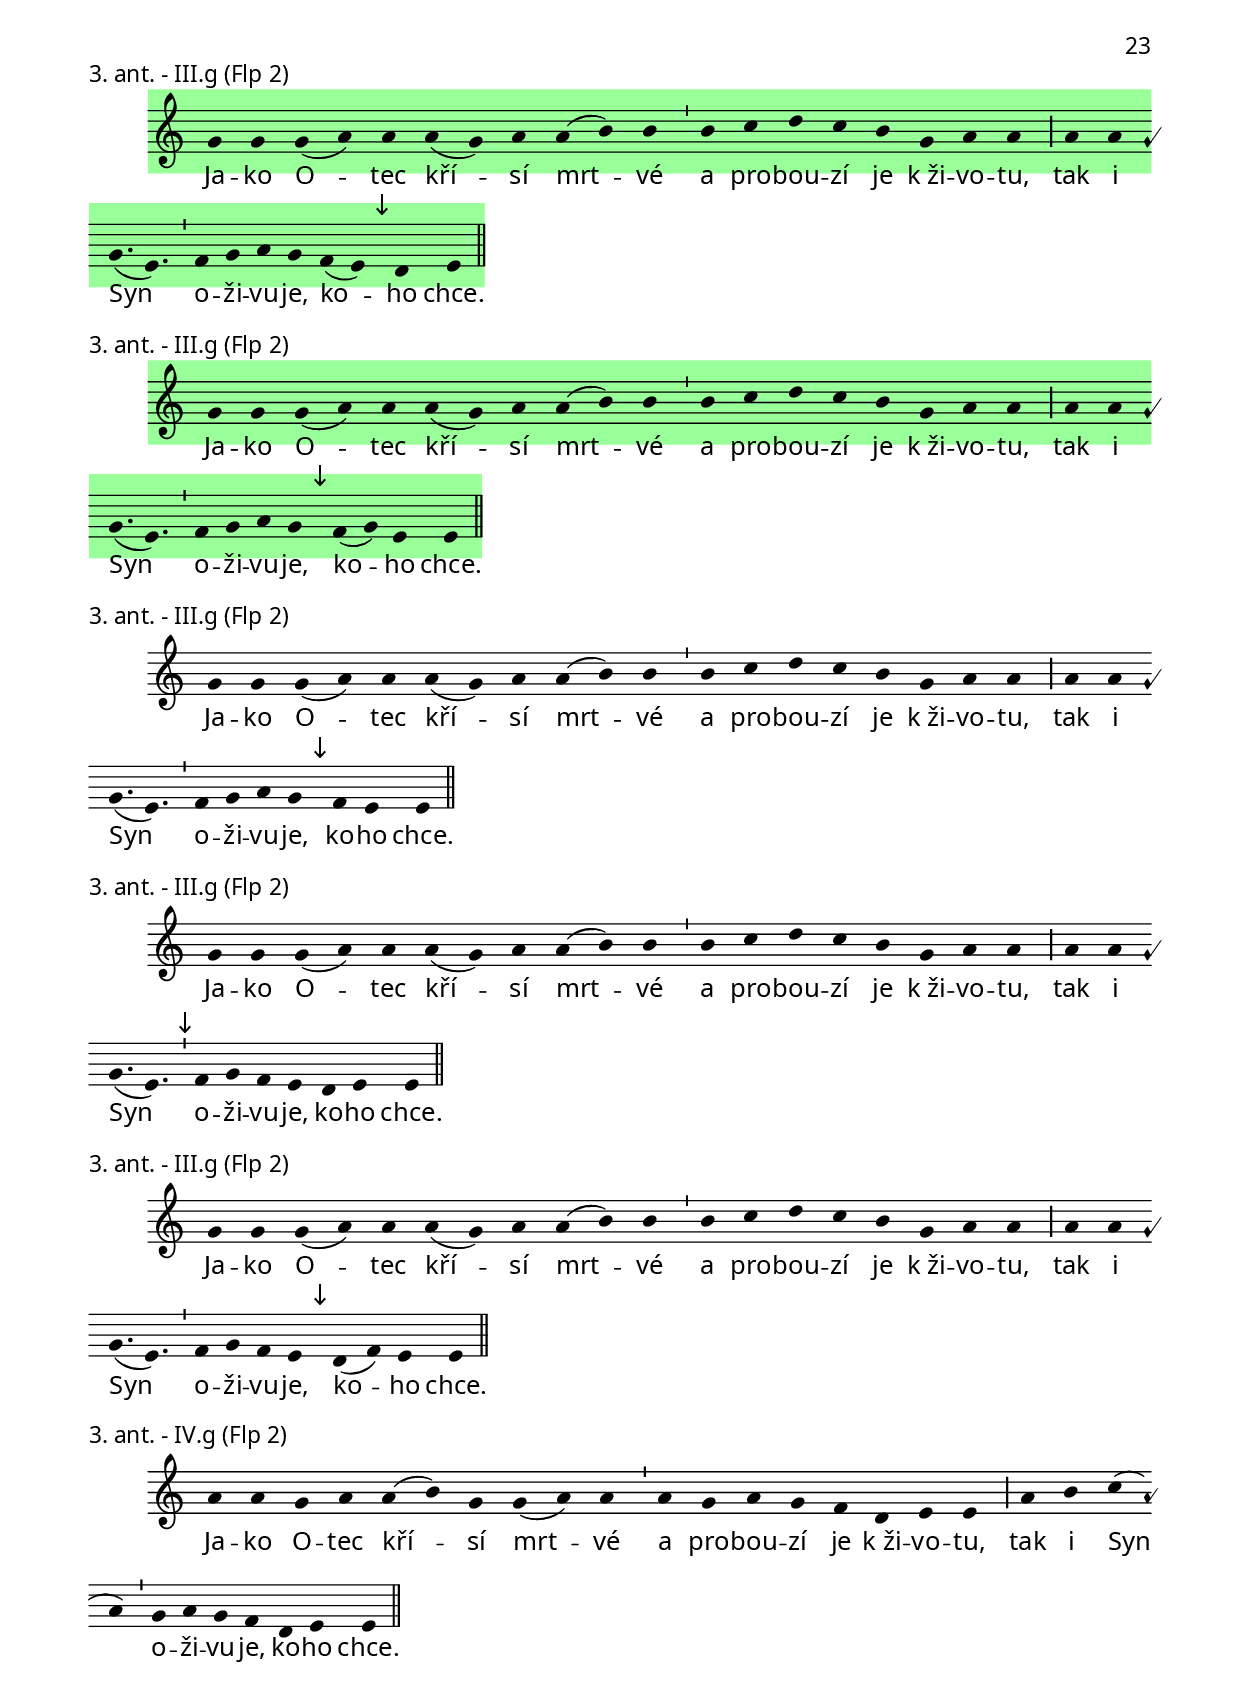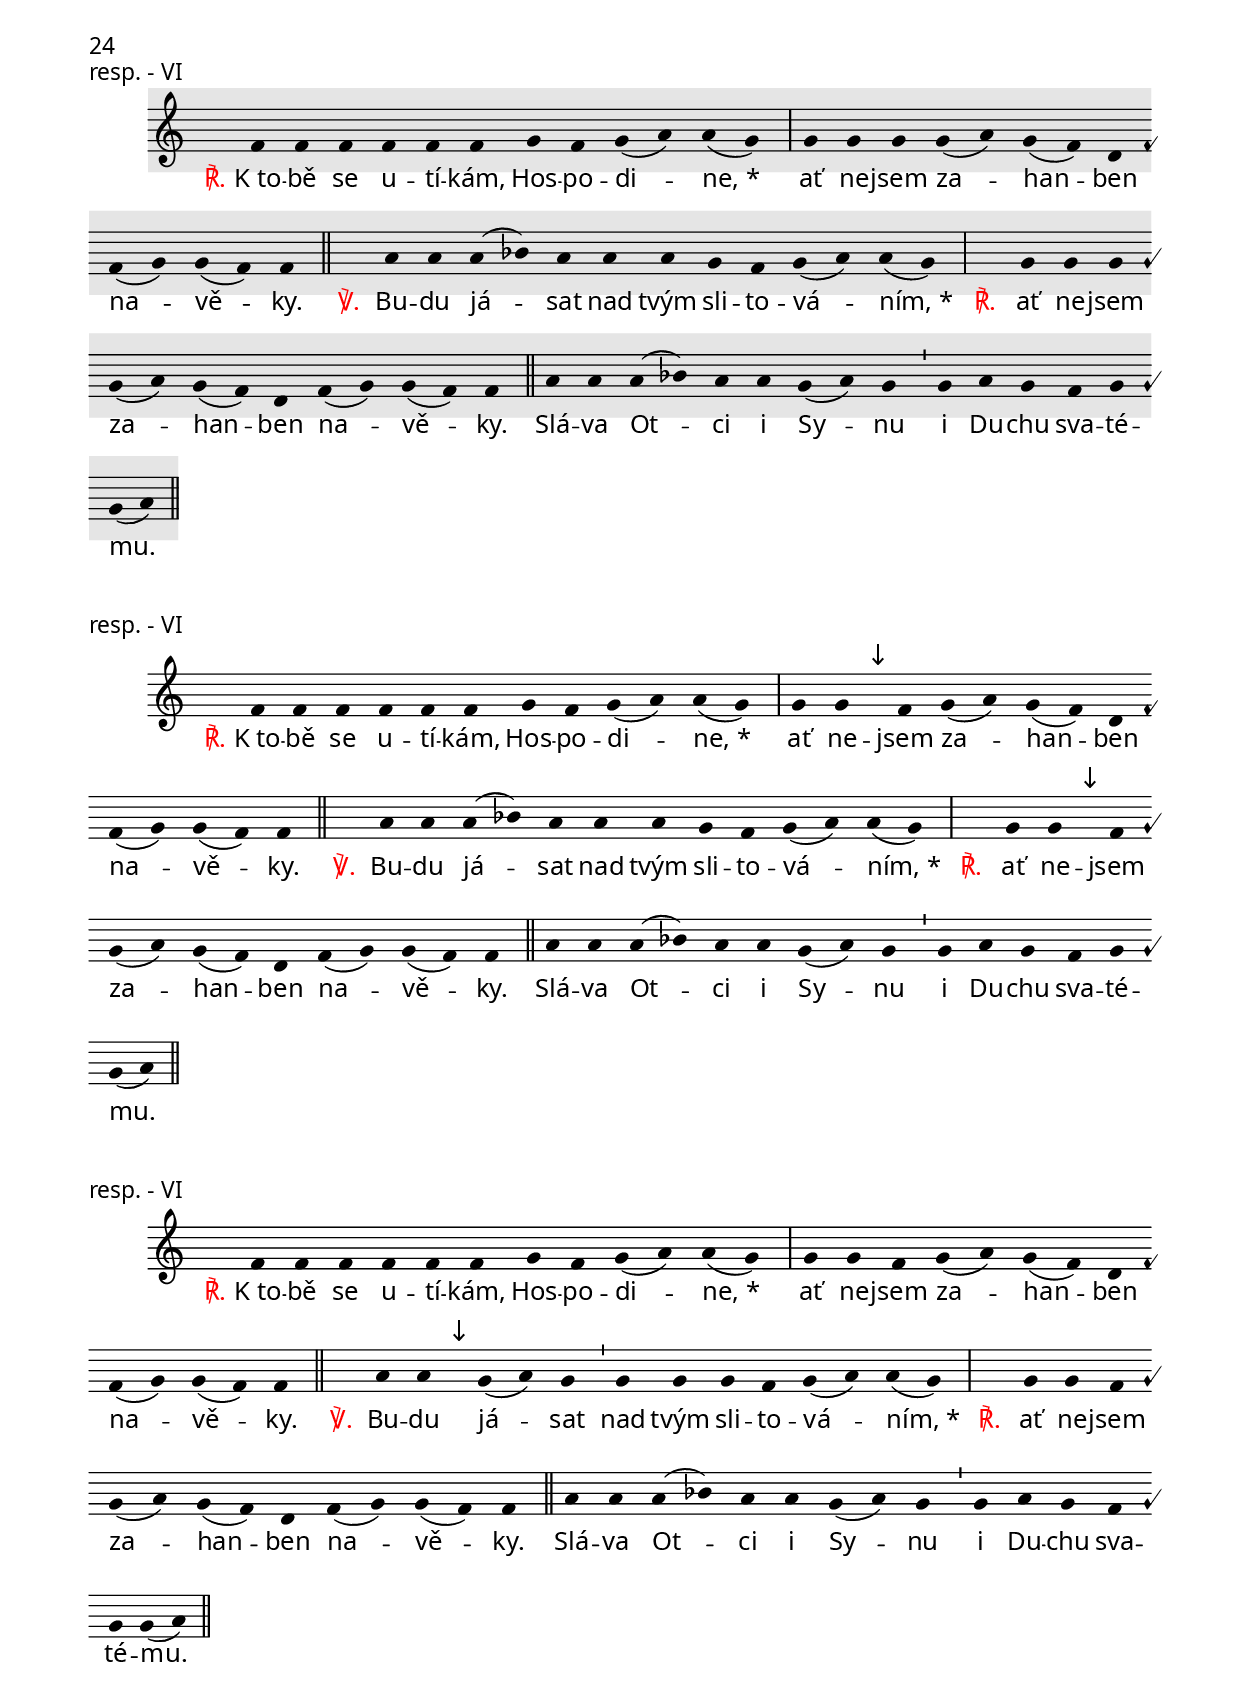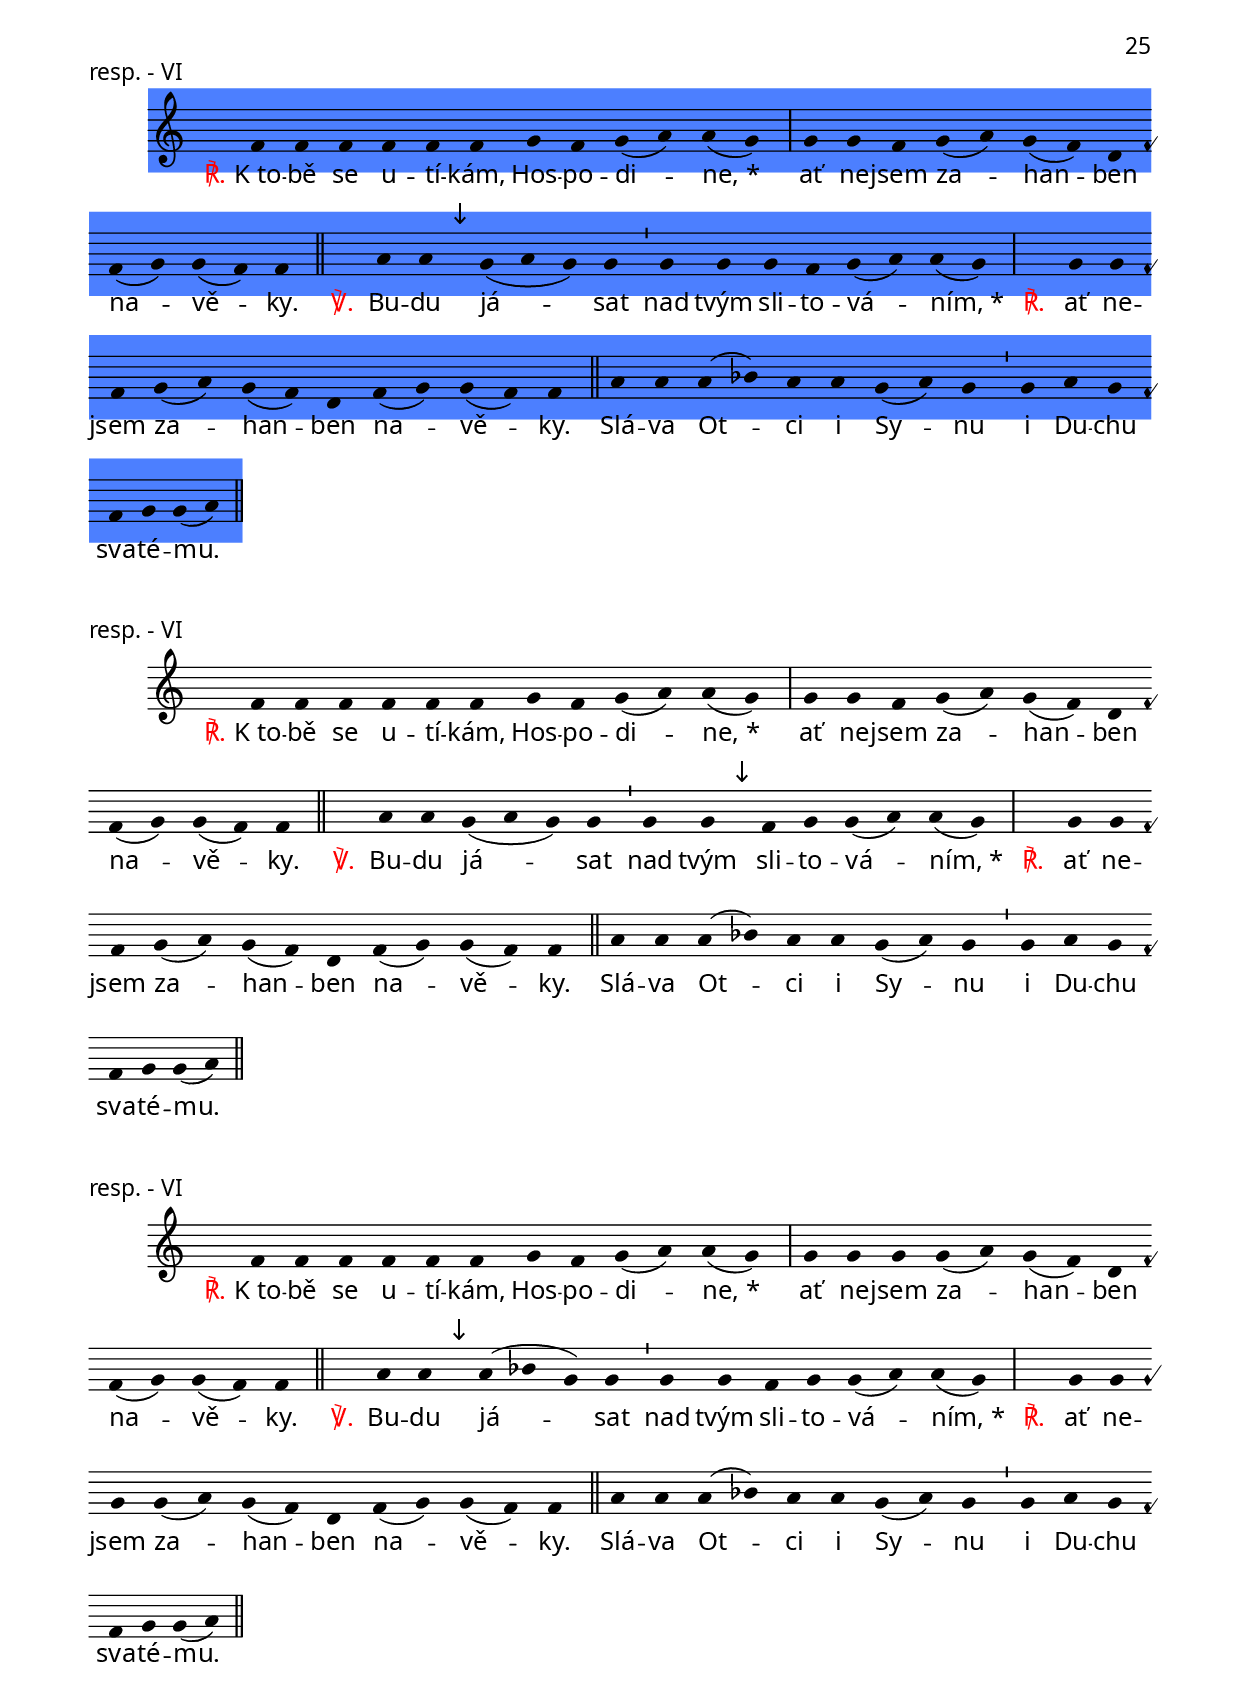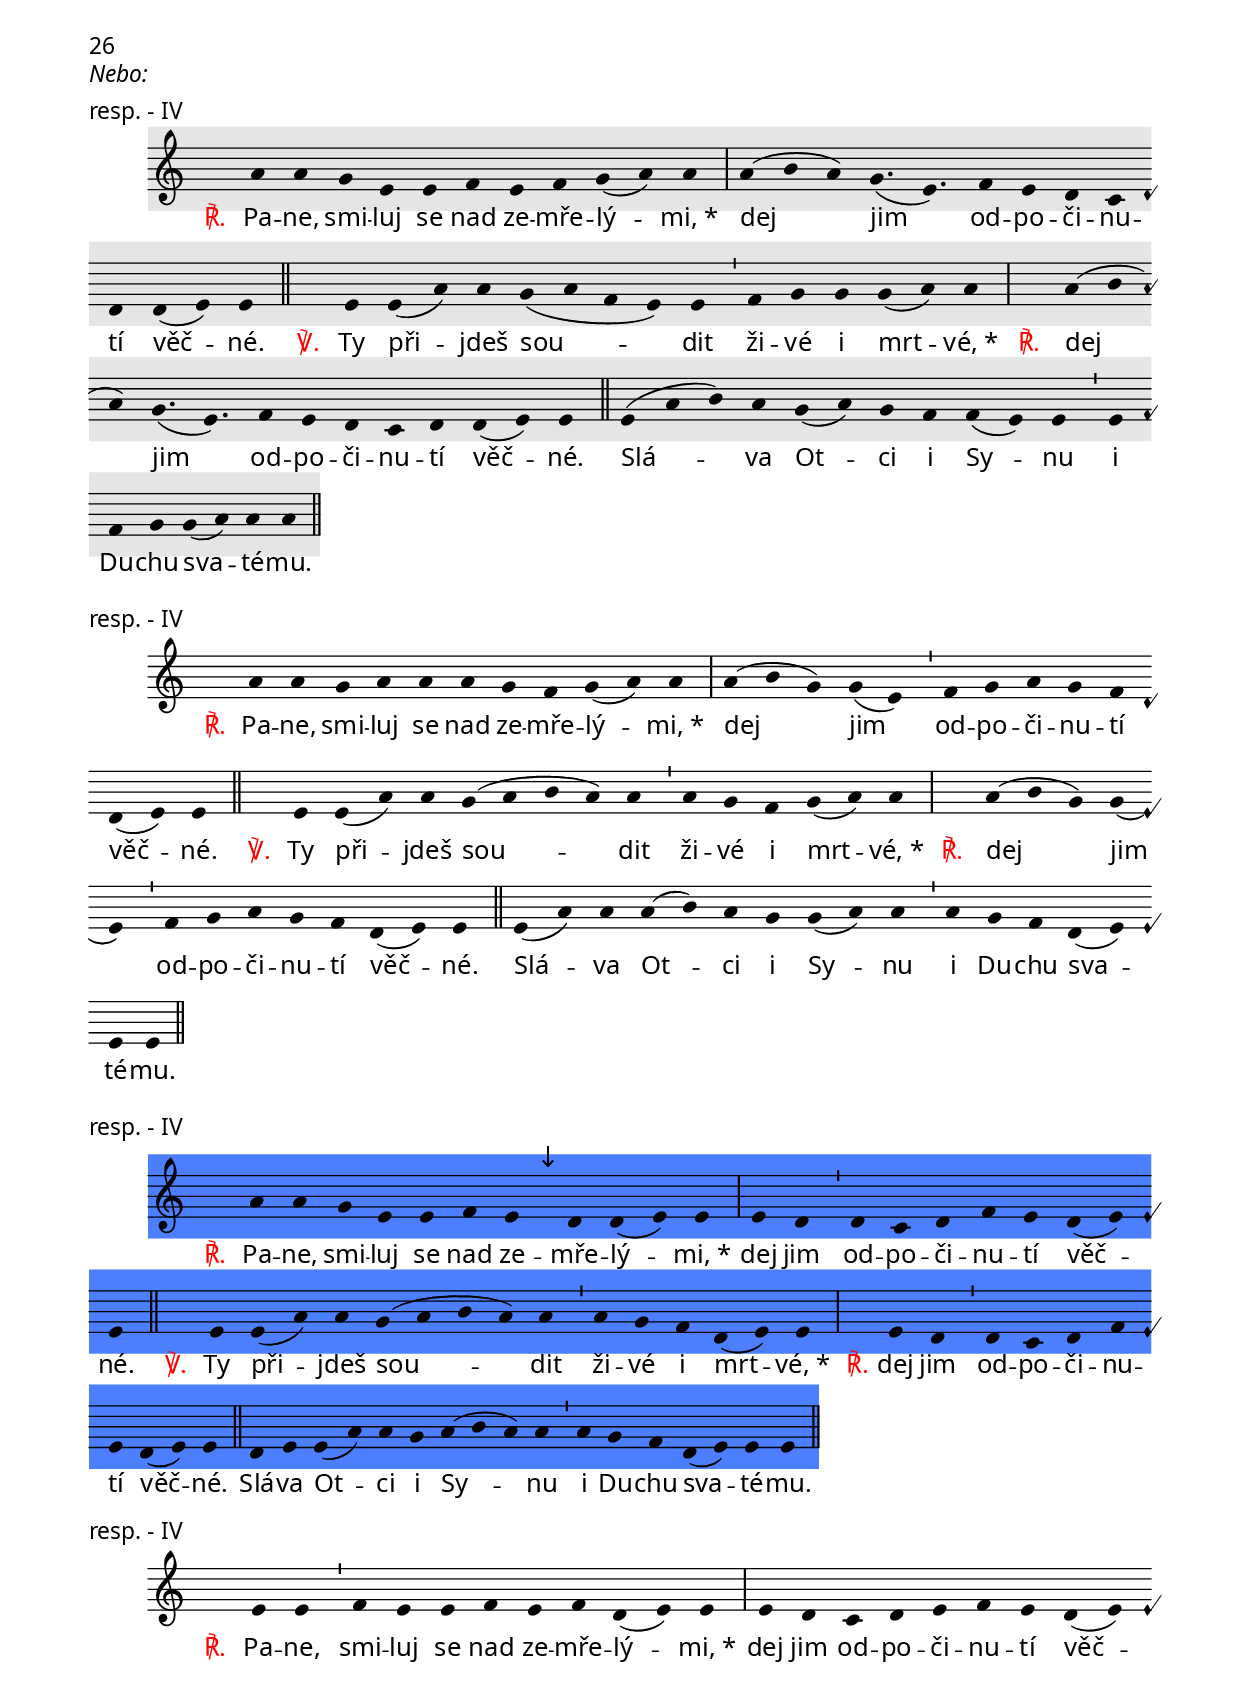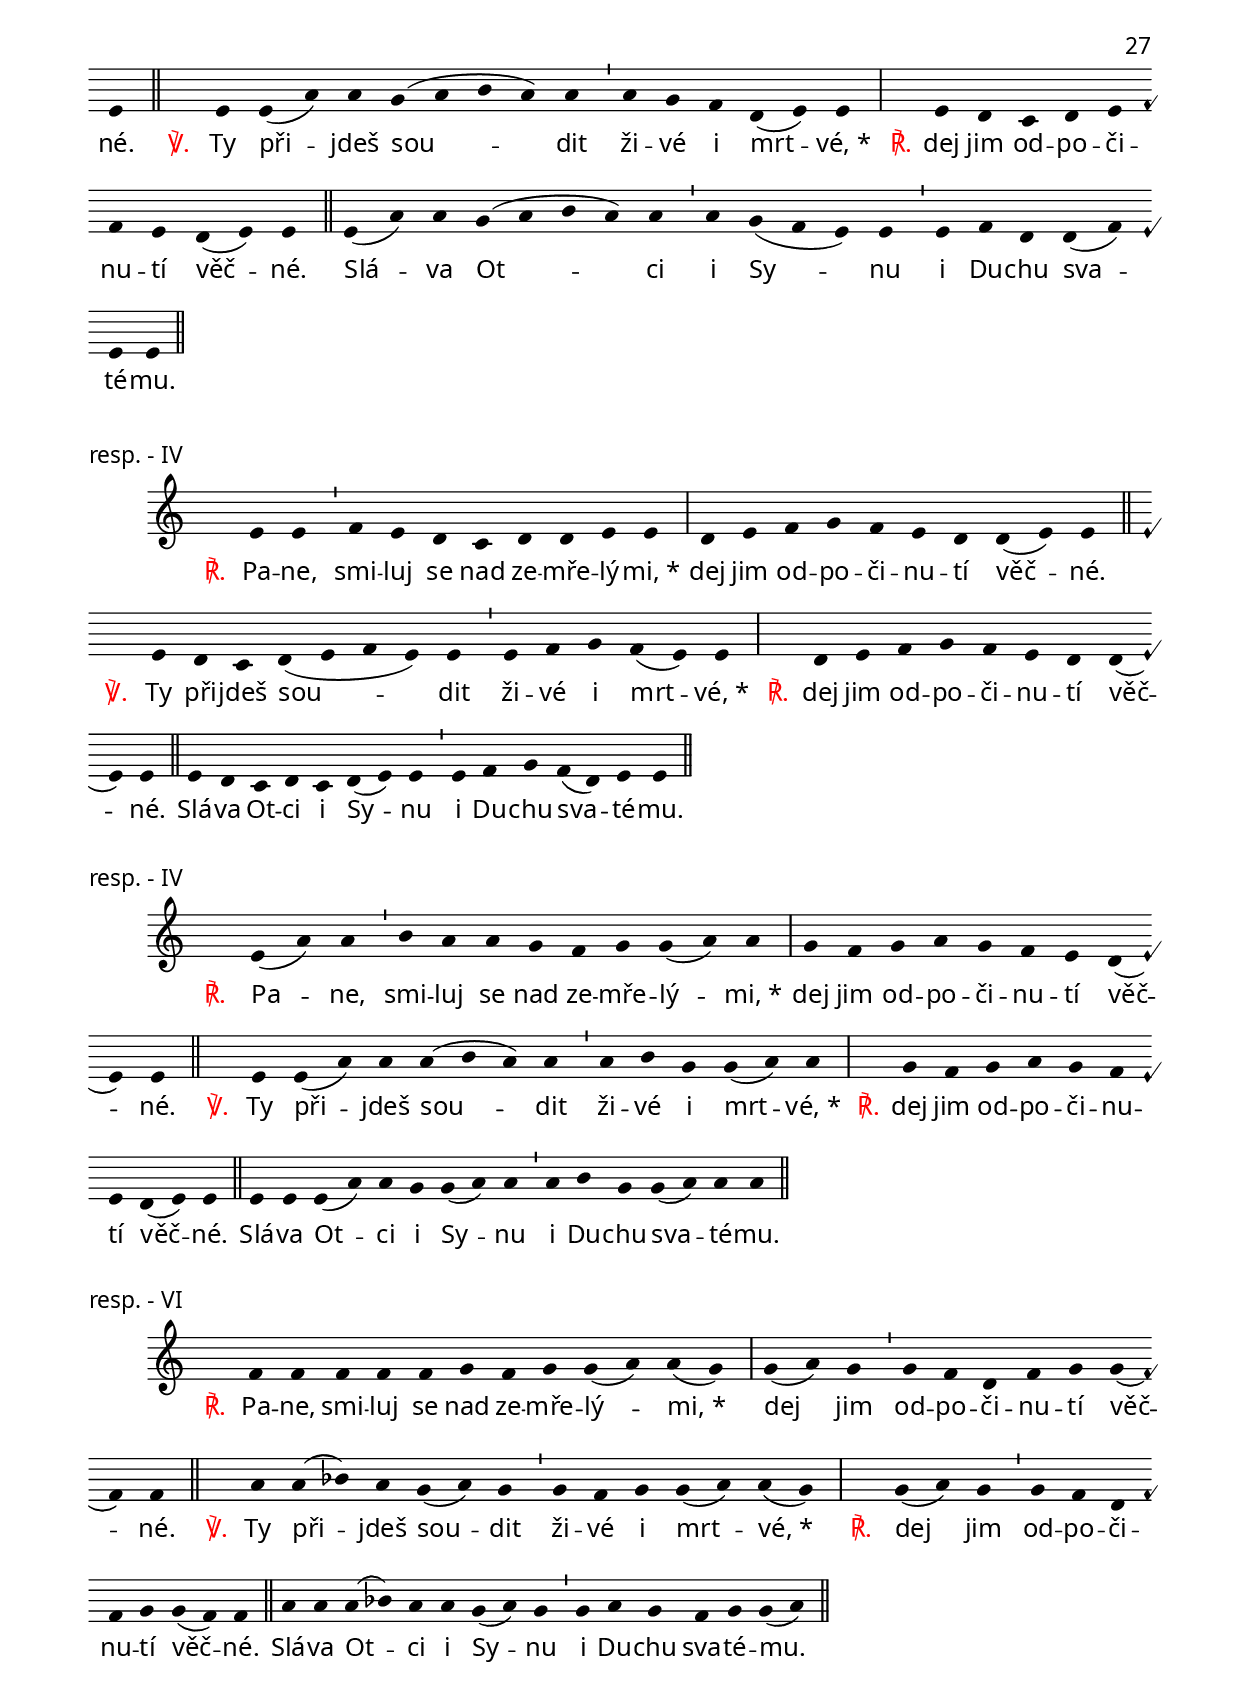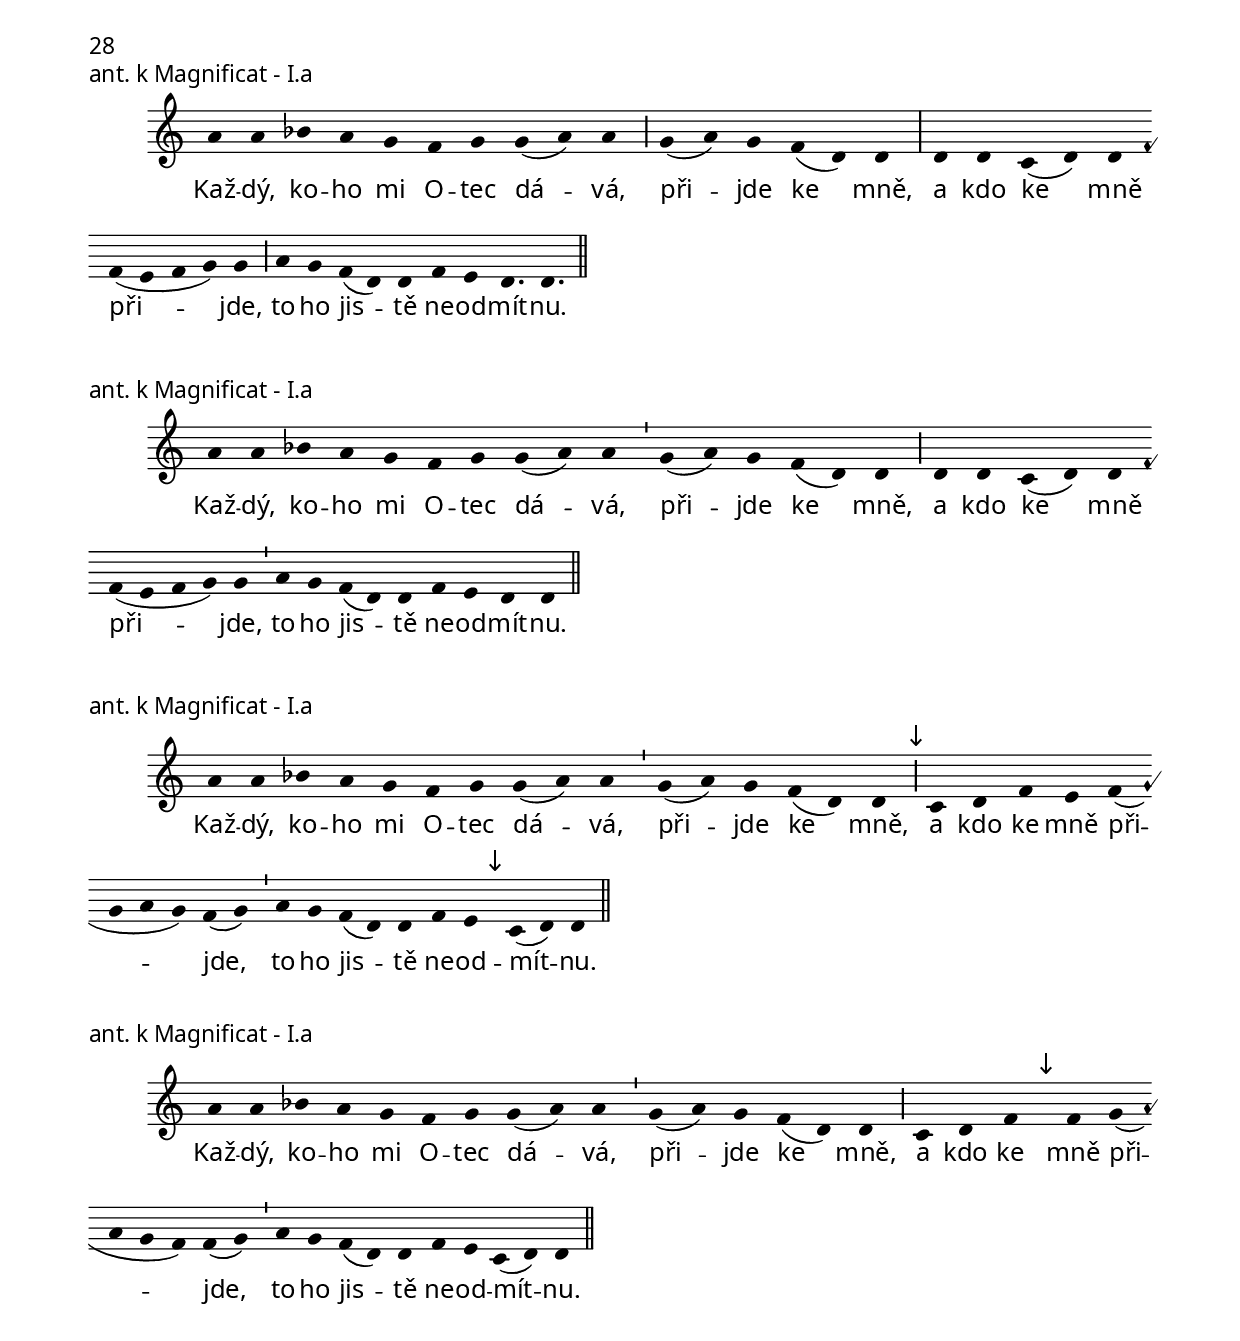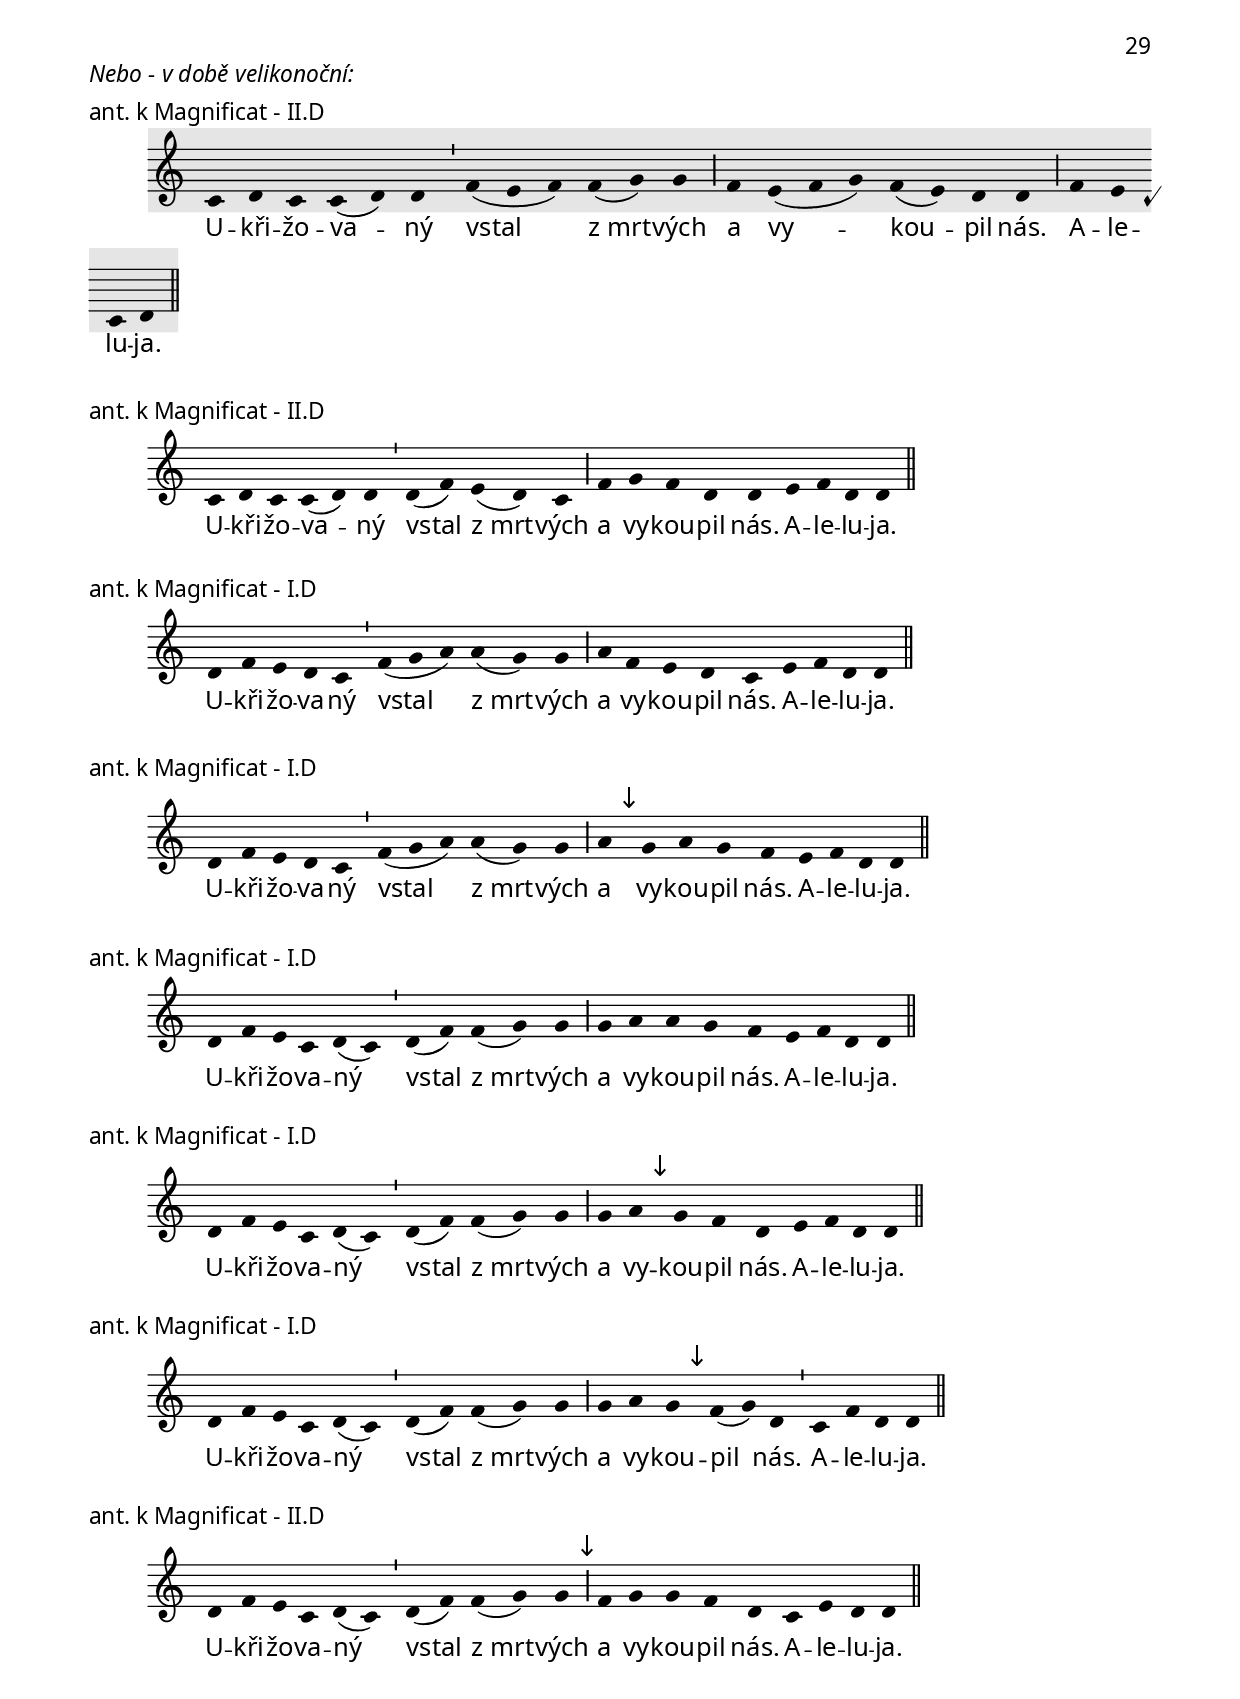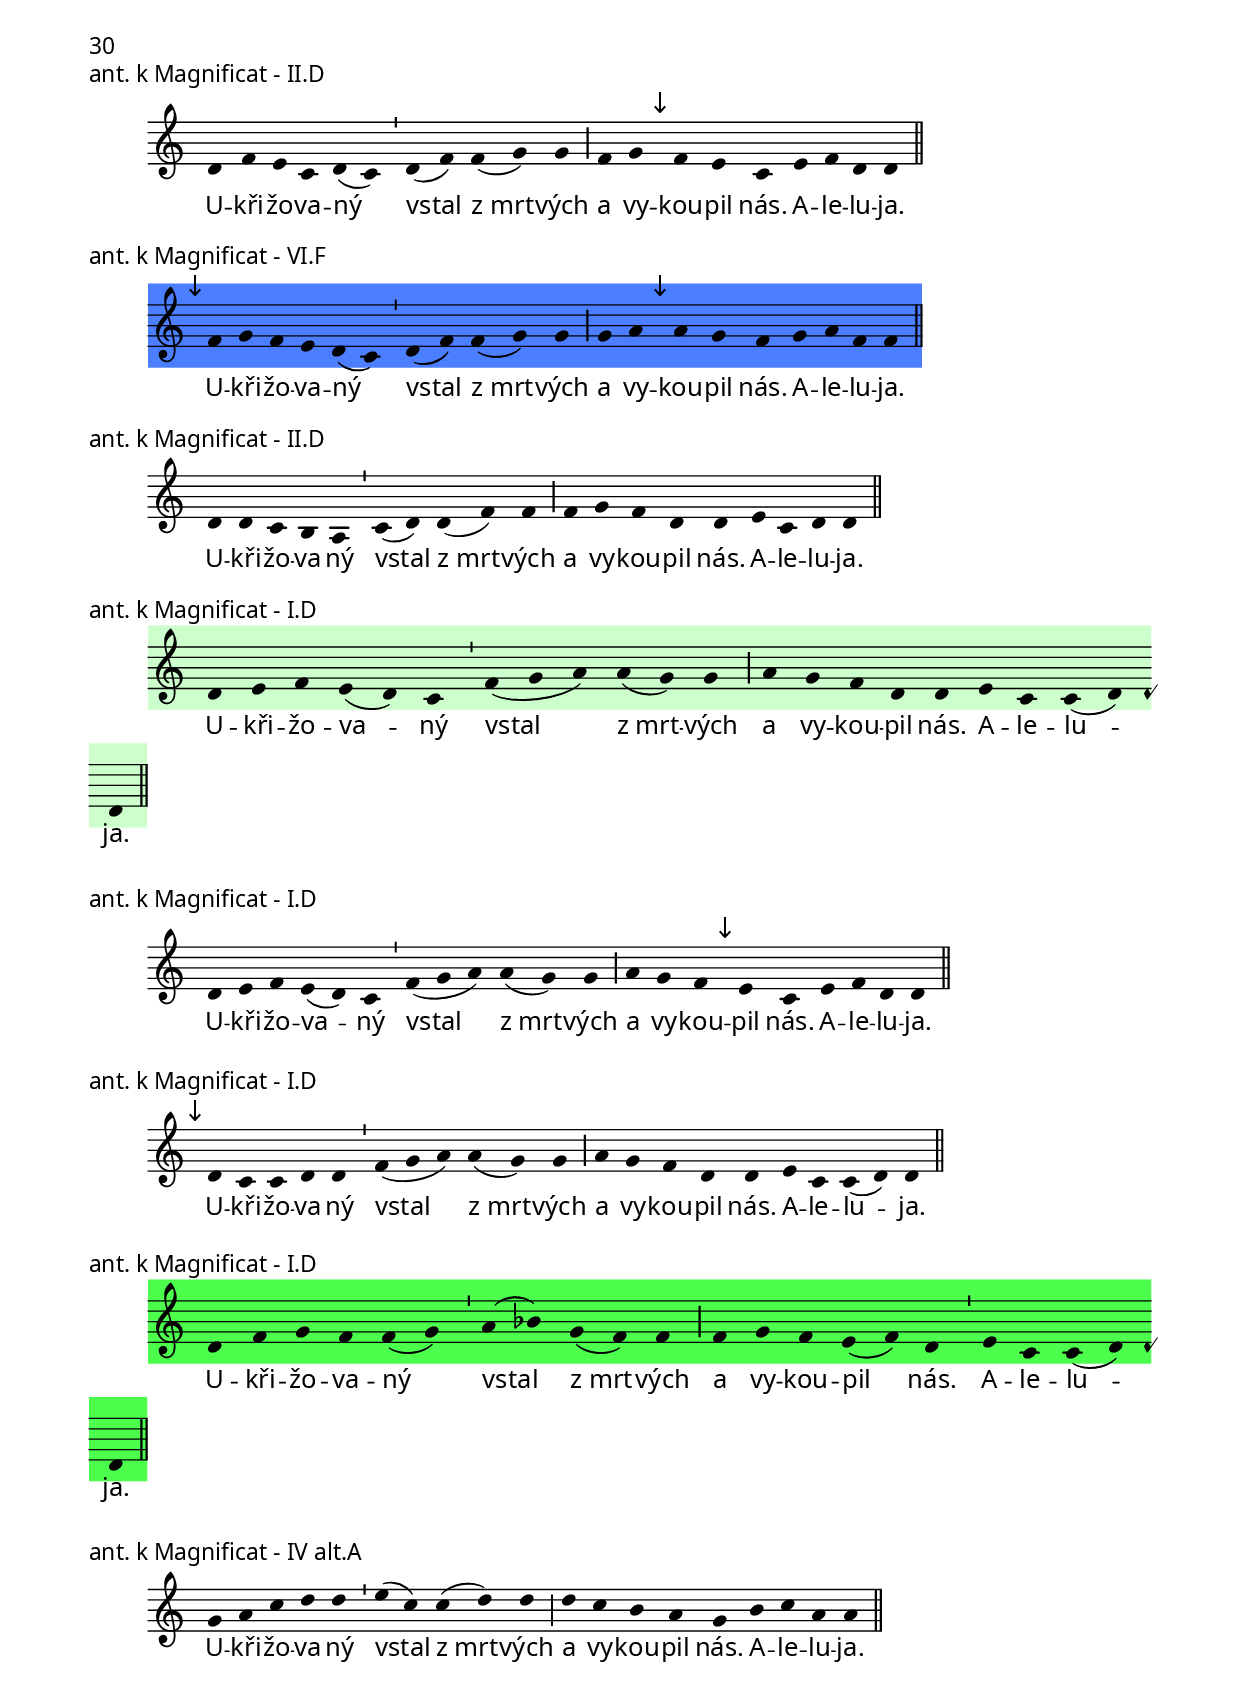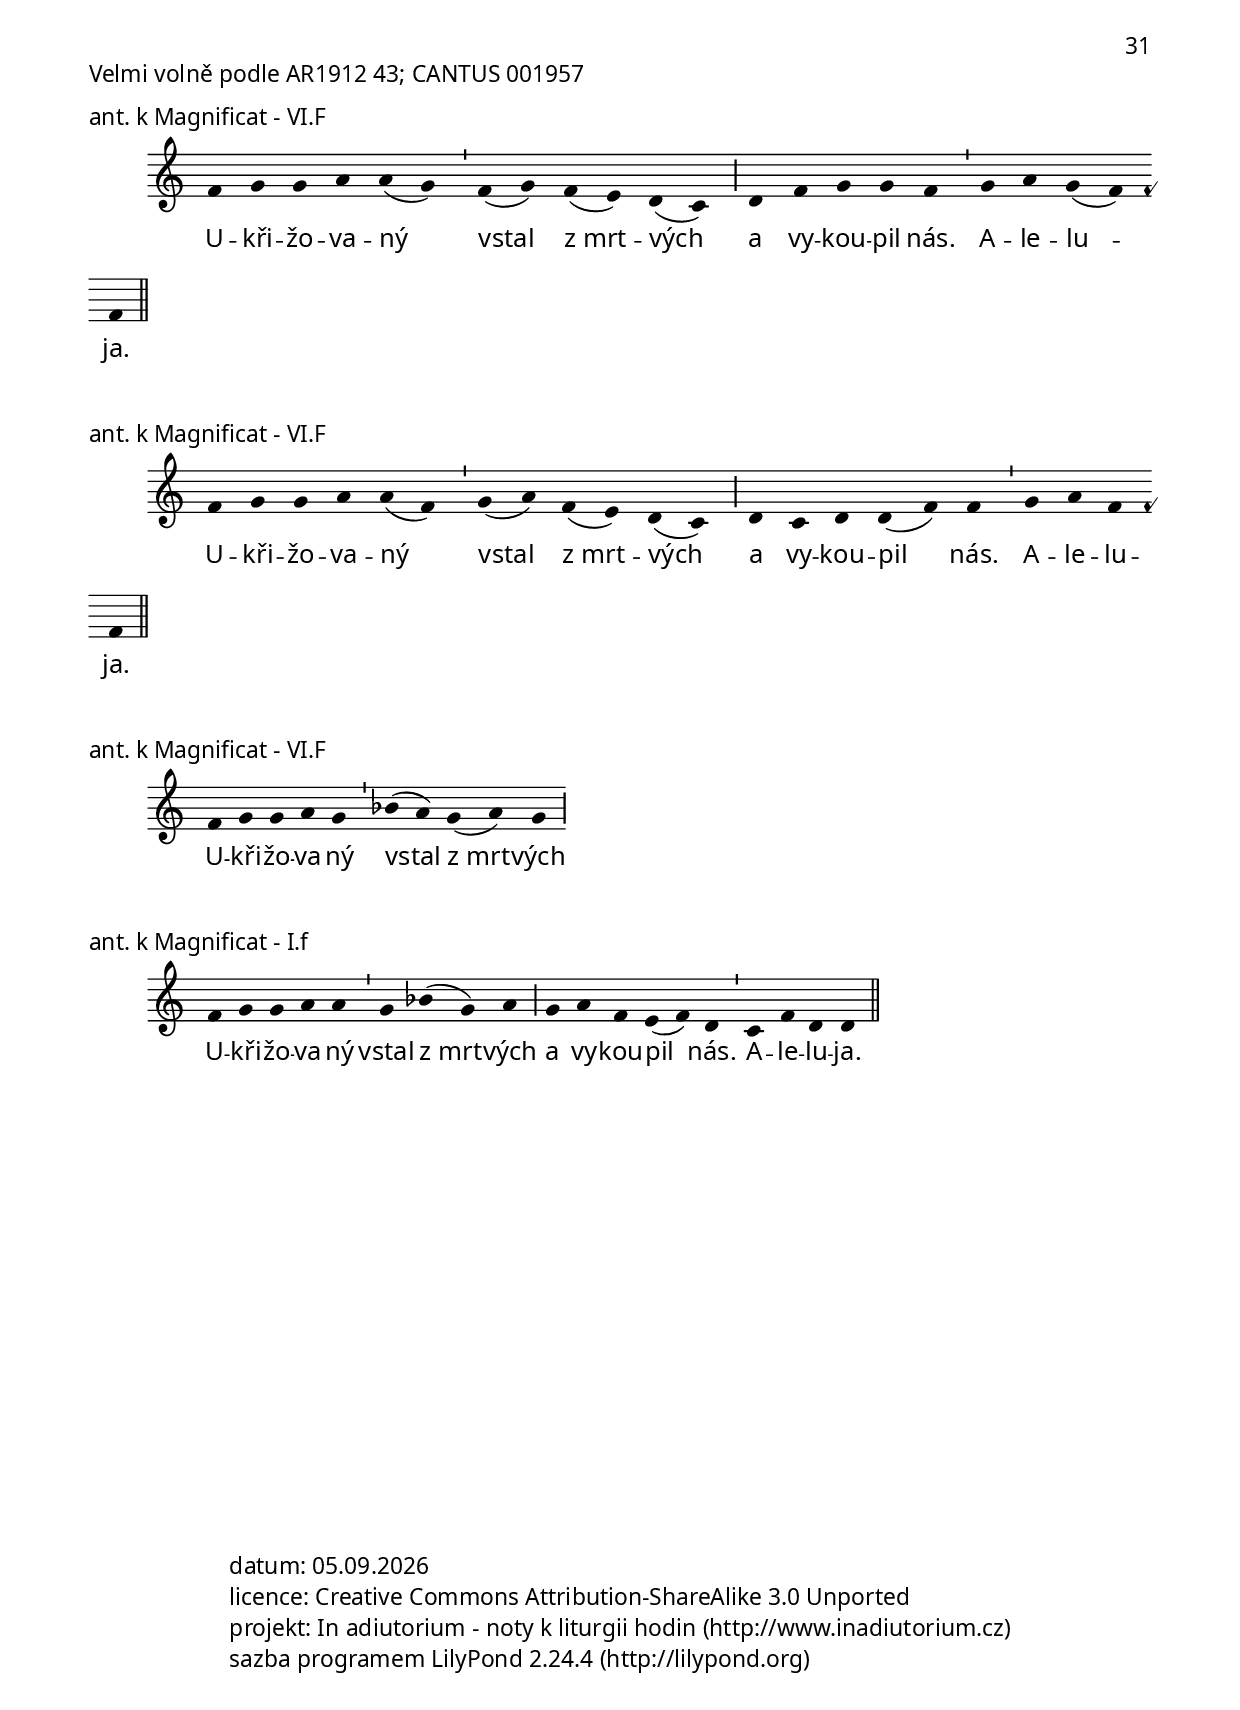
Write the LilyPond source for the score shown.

\version "2.14.2"

\header {
  title = "Za zemřelé"
  composer = "Jakub Pavlík"
}

\include "../spolecne.ly"
\include "../dilyresponsorii.ly"

\markup {\nadpisHodinka {"invitatorium"}}

\score {
  \relative c' {
    \zvyraznovacSedy
    \choralniRezim
    d4( f) f \barMin g( f) e f d( c) c \barMaior
    d d c d f4.( g) \barMin f4( g) f e c( d) d \barFinalis
  }
  \addlyrics {
    Pojď -- me, klaň -- me se Kris -- tu;
    on je Pán a Král ži -- vých i mrt -- vých.
  }
  \header {
    quid = "ant."
    modus = "II"
    differentia = "D"
    psalmus = ""
    id = "invit"
    piece = \markup {\sestavTitulekBezZalmu}
  }
}

\score {
  \relative c' {
    \zvyraznovacZelenyII
    \choralniRezim
    d4( f) f \barMin g( f) e f d( c) c \barMaior
    d d c d f( g) \barMin \mark\sipka f e c c( d) d \barFinalis
  }
  \addlyrics {
    Pojď -- me, klaň -- me se Kris -- tu;
    on je Pán a Král ži -- vých i mrt -- vých.
  }
  \header {
    quid = "ant."
    modus = "II"
    differentia = "D"
    psalmus = ""
    id = "invit"
    piece = \markup {\sestavTitulekBezZalmu}
  }
}

\score {
  \relative c' {
    \choralniRezim
    d4( f) f \barMin g( f) e f d( c) c \barMaior
    d d c d \mark\sipka d( f) \barMin e f d c( d) d \barFinalis
  }
  \addlyrics {
    Pojď -- me, klaň -- me se Kris -- tu;
    on je Pán a Král ži -- vých i mrt -- vých.
  }
  \header {
    quid = "ant."
    modus = "II"
    differentia = "D"
    psalmus = ""
    id = "invit"
    piece = \markup {\sestavTitulekBezZalmu}
  }
}

\score {
  \relative c' {
    \zvyraznovacModry
    \choralniRezim
    d4( f) f \barMin g( f) e f d( c) c \barMaior
    d d c d d( f) \barMin \mark\sipka e( f) d c c( d) d \barFinalis
  }
  \addlyrics {
    Pojď -- me, klaň -- me se Kris -- tu;
    on je Pán a Král ži -- vých i mrt -- vých.
  }
  \header {
    quid = "ant."
    modus = "II"
    differentia = "D"
    psalmus = ""
    id = "invit"
    piece = \markup {\sestavTitulekBezZalmu}
  }
}

\score {
  \relative c' {
    \choralniRezim
    d4( f) f \barMin g( f) e f d( c) c \barMaior
    d d c d d( f) \barMin \mark\sipka g f e c( d) d \barFinalis
  }
  \addlyrics {
    Pojď -- me, klaň -- me se Kris -- tu;
    on je Pán a Král ži -- vých i mrt -- vých.
  }
  \header {
    quid = "ant."
    modus = "II"
    differentia = "D"
    psalmus = ""
    id = "invit"
    piece = \markup {\sestavTitulekBezZalmu}
  }
}

\score {
  \relative c' {
    \choralniRezim
    d4( f) f \barMin g( f) e f d( c) c \barMaior
    d d c d d( f) \barMin \mark\sipka f g f d d \barFinalis
  }
  \addlyrics {
    Pojď -- me, klaň -- me se Kris -- tu;
    on je Pán a Král ži -- vých i mrt -- vých.
  }
  \header {
    quid = "ant."
    modus = "II"
    differentia = "D"
    psalmus = ""
    id = "invit"
    piece = \markup {\sestavTitulekBezZalmu}
  }
}

\score {
  \relative c' {
    \choralniRezim
    d( f) f \barMin f( g) a f f( g) g \barMaior
    a g f g f( d) \barMin c f e c( d) d \barFinalis
  }
  \addlyrics {
    Pojď -- me, klaň -- me se Kris -- tu;
    on je Pán a Král ži -- vých i mrt -- vých.
  }
  \header {
    quid = "ant."
    modus = "I"
    differentia = "D"
    psalmus = ""
    fial = "commune/commune_svatymuz.ly#invit1?zacatek=12"
    id = "invit"
    piece = \markup {\sestavTitulekBezZalmu}
  }
}

\pageBreak

\markup {\nadpisHodinka {"modlitba se čtením"}}

\score {
  \relative c' {
    \zvyraznovacSedy
    \choralniRezim
    d4 d \barMin d a bes c d d \barMaior
    d d f e f g g f \barMin
    e( f) e d d \barMaior
    d d d( c) c( d) d f e d d \barFinalis
  }
  \addlyrics {
    Pa -- ne, můj Vy -- ku -- pi -- te -- li,
    tě -- lo, kte -- rés mi u -- tvo -- řil
    z_pra -- chu ze -- mě,
    pro -- buď k_ži -- vo -- tu v_den po -- sled -- ní.
  }
  \header {
    quid = "1. ant."
    modus = "II"
    differentia = "D"
    psalmus = "Žalm 40-I"
    id = "mc-a1"
    piece = \markup {\sestavTitulek}
  }
}

\markup{
  (Jen differentia)
}
\score {
  \relative c' {
    \zvyraznovacSedy
    \choralniRezim
    d4 d \barMin d a bes c d d \barMaior
    d d f e f g g f \mark\sipka
    e( f) e d d \barMaior
    d d d( c) c( d) d f e d d \barFinalis
  }
  \addlyrics {
    Pa -- ne, můj Vy -- ku -- pi -- te -- li,
    tě -- lo, kte -- rés mi u -- tvo -- řil
    z_pra -- chu ze -- mě,
    pro -- buď k_ži -- vo -- tu v_den po -- sled -- ní.
  }
  \header {
    quid = "1. ant."
    modus = "II"
    differentia = "D"
    psalmus = "Žalm 40-I"
    id = "mc-a1"
    piece = \markup {\sestavTitulek}
  }
}

\score {
  \relative c' {
    \zvyraznovacModry
    \choralniRezim
    d4 d \barMin \mark\sipka c a c c d d \barMaior
    d d f e f g g f
    e( f) e d d \barMaior
    d d d( c) c( d) d f e d d \barFinalis
  }
  \addlyrics {
    Pa -- ne, můj Vy -- ku -- pi -- te -- li,
    tě -- lo, kte -- rés mi u -- tvo -- řil
    z_pra -- chu ze -- mě,
    pro -- buď k_ži -- vo -- tu v_den po -- sled -- ní.
  }
  \header {
    quid = "1. ant."
    modus = "II"
    differentia = "D"
    psalmus = "Žalm 40-I"
    id = "mc-a1"
    piece = \markup {\sestavTitulek}
  }
}

\score {
  \relative c' {
    \choralniRezim
    d4 d \barMin \mark\sipka d c a c d d \barMaior
    d d f e f g g f
    e( f) e d d \barMaior
    d d d( c) c( d) d f e d d \barFinalis
  }
  \addlyrics {
    Pa -- ne, můj Vy -- ku -- pi -- te -- li,
    tě -- lo, kte -- rés mi u -- tvo -- řil
    z_pra -- chu ze -- mě,
    pro -- buď k_ži -- vo -- tu v_den po -- sled -- ní.
  }
  \header {
    quid = "1. ant."
    modus = "II"
    differentia = "D"
    psalmus = "Žalm 40-I"
    id = "mc-a1"
    piece = \markup {\sestavTitulek}
  }
}

\score {
  \relative c' {
    \choralniRezim
    d4 d \barMin d \mark\sipka c d e d d \barMaior
    d d f e f g g f
    e( f) e d d \barMaior
    d d d( c) c( d) d f e d d \barFinalis
  }
  \addlyrics {
    Pa -- ne, můj Vy -- ku -- pi -- te -- li,
    tě -- lo, kte -- rés mi u -- tvo -- řil
    z_pra -- chu ze -- mě,
    pro -- buď k_ži -- vo -- tu v_den po -- sled -- ní.
  }
  \header {
    quid = "1. ant."
    modus = "II"
    differentia = "D"
    psalmus = "Žalm 40-I"
    id = "mc-a1"
    piece = \markup {\sestavTitulek}
  }
}

\score {
  \relative c' {
    \choralniRezim
    d4 \mark\sipka c \barMin c d c c d d \barMaior
    d d f e f g g f
    e( f) e d d \barMaior
    d d d( c) c( d) d f e d d \barFinalis
  }
  \addlyrics {
    Pa -- ne, můj Vy -- ku -- pi -- te -- li,
    tě -- lo, kte -- rés mi u -- tvo -- řil
    z_pra -- chu ze -- mě,
    pro -- buď k_ži -- vo -- tu v_den po -- sled -- ní.
  }
  \header {
    quid = "1. ant."
    modus = "II"
    differentia = "D"
    psalmus = "Žalm 40-I"
    id = "mc-a1"
    piece = \markup {\sestavTitulek}
  }
}

\score {
  \relative c' {
    \choralniRezim
    d4 c c( d) d \barMin f e f d \barMaior
    f f g g d d \barFinalis
  }
  \addlyrics {
    Vy -- svo -- boď mě, Hos -- po -- di -- ne,
    na po -- moc mi po -- spěš.
  }
  \header {
    quid = "2. ant."
    modus = "II"
    differentia = "D"
    psalmus = "Žalm 40-II"
    id = "mc-a2"
    piece = \markup {\sestavTitulek}
  }
}

\score {
  \relative c' {
    \choralniRezim
    d4 d d( e) f \barMin e d e d \barMaior
    e c e f d d \barFinalis
  }
  \addlyrics {
    Vy -- svo -- boď mě, Hos -- po -- di -- ne,
    na po -- moc mi po -- spěš.
  }
  \header {
    quid = "2. ant."
    modus = "II"
    differentia = "D"
    psalmus = "Žalm 40-II"
    fial = "antifony/tyden3_7sobota.ly#up-ant1?zacatek=10"
    id = "mc-a2"
    piece = \markup {\sestavTitulek}
  }
}

\pageBreak

\score {
  \relative c'' {
    \choralniRezim
    a4 g a a( b) a g a a \barMin
    f g f d d \barMaior
    d d e d( c) c \barMin
    f g f g f d \barFinalis
  }
  \addlyrics {
    Má du -- še žíz -- ní po Bo -- hu,
    po ži -- vém Bo -- hu:
    kdy už smím při -- jít
    a spat -- řit Bo -- ží tvář?
  }
  \header {
    quid = "3. ant."
    modus = "I"
    differentia = "a"
    psalmus = "Žalm 42"
    id = "mc-a3"
    piece = \markup {\sestavTitulek}
  }
}

\pageBreak

\markup {\nadpisHodinka {"ranní chvály"}}

\markup{
  Liturgia horarum:
  \italic{
    Exsultábunt Dómino ossa humiliáta.
  }
  (Česká verze je na předloze úplně nezávislá.)
}

\score {
  \relative c'' {
    \choralniRezim
    a4 a g a( b) a g( a) a( g) g \barMaior
    g g g( f g) a( f) f4.( d) \barMin f4 e f g f d4. d \barFinalis
  }
  \addlyrics {
    Smi -- luj se, Bo -- že, nad tě -- mi,
    kte -- ří o -- de -- šli z_to -- ho -- to svě -- ta k_to -- bě.
  }
  \header {
    quid = "1. ant."
    modus = "I"
    differentia = "a2"
    psalmus = "Žalm 51"
    id = "rch-a1"
    piece = \markup {\sestavTitulek}
  }
}

\pageBreak

\score {
  \relative c' {
    \choralniRezim
    d4 d d f( e f) d( c) c4.( d) \barMaior
    d4( f) e f( g) g \barMin f( g) f( e c) d \barFinalis
  }
  \addlyrics {
    Od věč -- né zá -- hu -- by
    za -- chraň, Pa -- ne, mou du -- ši.
  }
  \header {
    quid = "2. ant."
    modus = "II"
    differentia = "D"
    psalmus = "Iz 38"
    id = "rch-a2"
    fons = "melodie z: Bílá sobota, ranní chvály, 2. ant."
    fial = "pust_triduum.ly#so-rch-ant2?jiny_text"
    piece = \markup {\sestavTitulek}
  }
}

\markup\justify{
  (Inspirace z AR1912 [107]
  a Rituale Romano-Pragense I, Pragae 1700, 298,
  ale podobnost výsledku není taková,
  aby mělo smysl ji deklarovat.)
}
\score {
  \relative c' {
    \choralniRezim
    d4 d d f( e f) d( c) c4.( d) \barMaior
    f4( g a) f g( f) d \barMin e( c) c( d) d \barFinalis
  }
  \addlyrics {
    Od věč -- né zá -- hu -- by
    za -- chraň, Pa -- ne, mou du -- ši.
  }
  \header {
    quid = "2. ant."
    modus = "II"
    differentia = "D"
    psalmus = "Iz 38"
    id = "rch-a2"
    fons = "melodie z: Bílá sobota, ranní chvály, 2. ant."
    piece = \markup {\sestavTitulek}
  }
}

\pageBreak

\score {
  \relative c' {
    \choralniRezim
    f4 c d( f) f \barMin
    f \stemUp g( a bes4.) a g4 a g( f) f \barFinalis
  }
  \addlyrics {
    Po -- kud ži -- ji,
    chci chvá -- lit Hos -- po -- di -- na.
  }
  \header {
    quid = "3. ant."
    modus = "VI"
    differentia = "F"
    psalmus = "Žalm 146"
    id = "rch-a3"
    fons = "4. týden žaltáře, středa, ranní chvály, 3. ant."
    fial = "antifony/tyden4_4streda.ly#rch-ant3"
    piece = \markup {\sestavTitulek}
  }
}

\pageBreak

\markup\italic{Nebo:}

\score {
  \relative c' {
    \zvyraznovacSedy
    \choralniRezim
    \key f \major
    f4 g f g( a) a \barMin
    a4 c( d) c4.( a) bes4 a g f \barFinalis
  }
  \addlyrics {
    Vše -- chno, co ži -- je, ať chvá -- lí Hos -- po -- di -- na.
  }
  \header {
    quid = "3. ant."
    modus = "VI"
    differentia = "F"
    psalmus = "Žalm 150"
    id = "rch-a3-alt"
    fons = "4. t. žaltáře, neděle, ranní chvály, 3. ant. (Text jiný: ubráno aleluja a 'dýchá' změněno na 'žije')"
    fial = "antifony/tyden4_1nedele.ly#rch-ant3?jiny_text&-aleluja"
    piece = \markup {\sestavTitulek}
  }
}

\score {
  \relative c' {
    \zvyraznovacModry
    \choralniRezim
    \key f \major
    f4 g f g( a) a \barMin
    a4 c( d) c4.( a) bes4 a \mark\sipka g( f) f \barFinalis
  }
  \addlyrics {
    Vše -- chno, co ži -- je, ať chvá -- lí Hos -- po -- di -- na.
  }
  \header {
    quid = "3. ant."
    modus = "VI"
    differentia = "F"
    psalmus = "Žalm 150"
    id = "rch-a3-alt"
    fons = "4. t. žaltáře, neděle, ranní chvály, 3. ant. (Text jiný: ubráno aleluja a 'dýchá' změněno na 'žije')"
    fial = "antifony/tyden4_1nedele.ly#rch-ant3?zacatek=13&konec=4"
    piece = \markup {\sestavTitulek}
  }
}

\pageBreak

\score {
  \relative c'' {
    \zvyraznovacSedy
    \choralniRezim

    % R
    \neviditelna a
    a4 a g( a) a \barMin c( d) c( b g) a \barMax
    f g a b c( a) g( a) a \barFinalis
    % V
    \neviditelna a
    a4 a( d c d4.) a a4 b c c b( c a g) g \barMax
    % R
    \neviditelna a
    f g a b c( a) g( a) a \barFinalis
    % Slava
    d4 d c( a) a \barMin g f( g a) a \barMin a c c b( c) a( g) g \barFinalis
  }
  \addlyrics {
    \Response Hos -- po -- di -- ne, můj Bo -- že,_*
    chci tě chvá -- lit na -- vě -- ky.
    \Verse Můj ná -- řek jsi ob -- rá -- til v_já -- sot;_*
    \Response chci tě chvá -- lit na -- vě -- ky.
    \textRespDoxologie
  }
  \header {
    quid = "resp."
    modus = "IV alt."
    id = "rch-resp"
    piece = \markup {\sestavTitulekResp}
  }
}

\score {
  \relative c'' {
    \zvyraznovacModry
    \choralniRezim

    % R
    \neviditelna a
    a4 \mark\sipka g g( a) a \barMin c( d) c( b g) a \barMax
    f g a b c( a) g( a) a \barFinalis
    % V
    \neviditelna a
    a4 a( d c d4.) a \mark\sipka \barMin a4 b c c b( c a g) g \barMax
    % R
    \neviditelna a
    f g a b c( a) g( a) a \barFinalis
    % Slava
    d4 d c( a) a \mark\sipka g f( g a) a \barMin a c c b( c) a( g) g \barFinalis
  }
  \addlyrics {
    \Response Hos -- po -- di -- ne, můj Bo -- že,_*
    chci tě chvá -- lit na -- vě -- ky.
    \Verse Můj ná -- řek jsi ob -- rá -- til v_já -- sot;_*
    \Response chci tě chvá -- lit na -- vě -- ky.
    \textRespDoxologie
  }
  \header {
    quid = "resp."
    modus = "IV alt."
    id = "rch-resp"
    piece = \markup {\sestavTitulekResp}
  }
}

\markup\nadpisSkupiny 2

\score {
  \relative c' {
    \choralniRezim

    % R
    \neviditelna f
    f4 f f g f g( a) a( g) \barMax
    g f g( a) g( f d) f( g) g( f) f \barFinalis
    % V
    \neviditelna a
    a a( bes) a a a g f g( a) a( g) \barMax
    % R
    \neviditelna a
    g f g( a) g( f d) f( g) g( f) f \barFinalis
    % Slava
    \respVIdoxologie \barFinalis
  }
  \addlyrics {
    \Response Hos -- po -- di -- ne, můj Bo -- že,_*
    chci tě chvá -- lit na -- vě -- ky.
    \Verse Můj ná -- řek jsi ob -- rá -- til v_já -- sot;_*
    \Response chci tě chvá -- lit na -- vě -- ky.
    \textRespDoxologie
  }
  \header {
    quid = "resp."
    modus = "VI"
    id = "rch-resp"
    piece = \markup {\sestavTitulekResp}
  }
}

\score {
  \relative c' {
    \choralniRezim

    % R
    \neviditelna f
    f4 f f g f g( a) a( g) \barMax
    g \mark\sipka a g( f d) d f( g) g( f) f \barFinalis
    % V
    \neviditelna a
    a a( bes) a a a g f g( a) a( g) \barMax
    % R
    \neviditelna a
    g \mark\sipka a g( f d) d f( g) g( f) f \barFinalis
    % Slava
    \respVIdoxologie \barFinalis
  }
  \addlyrics {
    \Response Hos -- po -- di -- ne, můj Bo -- že,_*
    chci tě chvá -- lit na -- vě -- ky.
    \Verse Můj ná -- řek jsi ob -- rá -- til v_já -- sot;_*
    \Response chci tě chvá -- lit na -- vě -- ky.
    \textRespDoxologie
  }
  \header {
    quid = "resp."
    modus = "VI"
    id = "rch-resp"
    piece = \markup {\sestavTitulekResp}
  }
}

\score {
  \relative c' {
    \choralniRezim

    % R
    \neviditelna f
    f4 f \mark\sipka g f g g( a) a( g) \barMax
    g a \mark\sipka g( f d4.) d \barMin f4( g) g( f) f \barFinalis
    % V
    \neviditelna a
    a a( bes) a a a g f g( a) a( g) \barMax
    % R
    \neviditelna a
    g a \mark\sipka g( f d4.) d \barMin f4( g) g( f) f \barFinalis
    % Slava
    \respVIdoxologie \barFinalis
  }
  \addlyrics {
    \Response Hos -- po -- di -- ne, můj Bo -- že,_*
    chci tě chvá -- lit na -- vě -- ky.
    \Verse Můj ná -- řek jsi ob -- rá -- til v_já -- sot;_*
    \Response chci tě chvá -- lit na -- vě -- ky.
    \textRespDoxologie
  }
  \header {
    quid = "resp."
    modus = "VI"
    id = "rch-resp"
    piece = \markup {\sestavTitulekResp}
  }
}

\score {
  \relative c' {
    \choralniRezim

    % R
    \neviditelna f
    f4 f g f g g( a) a( g) \barMax
    g a g( f d4.) d \barMin f4( g) g( f) f \barFinalis
    % V
    \neviditelna a
    a a( bes) a a a \mark\sipka g( a) g f( g) a( g) \barMax
    % R
    \neviditelna a
    g a g( f d4.) d \barMin f4( g) g( f) f \barFinalis
    % Slava
    \respVIdoxologie \barFinalis
  }
  \addlyrics {
    \Response Hos -- po -- di -- ne, můj Bo -- že,_*
    chci tě chvá -- lit na -- vě -- ky.
    \Verse Můj ná -- řek jsi ob -- rá -- til v_já -- sot;_*
    \Response chci tě chvá -- lit na -- vě -- ky.
    \textRespDoxologie
  }
  \header {
    quid = "resp."
    modus = "VI"
    id = "rch-resp"
    piece = \markup {\sestavTitulekResp}
  }
}

\score {
  \relative c' {
    \choralniRezim

    % R
    \neviditelna f
    f4 f f g f g( a) a( g) \barMax
    \mark\sipka f d f g g f f \barFinalis
    % V
    \neviditelna a
    a a( bes) a a a g f g( a) a( g) \barMax
    % R
    \neviditelna a
    \mark\sipka f d f g g f f \barFinalis
    % Slava
    \respVIdoxologie \barFinalis
  }
  \addlyrics {
    \Response Hos -- po -- di -- ne, můj Bo -- že,_*
    chci tě chvá -- lit na -- vě -- ky.
    \Verse Můj ná -- řek jsi ob -- rá -- til v_já -- sot;_*
    \Response chci tě chvá -- lit na -- vě -- ky.
    \textRespDoxologie
  }
  \header {
    quid = "resp."
    modus = "VI"
    id = "rch-resp"
    piece = \markup {\sestavTitulekResp}
  }
}

\pageBreak

\score {
  \relative c'' {
    \choralniRezim
    g4 a a( b) g g4.( e) \barMin f4( g) g( a) a \barMax
    a c( b a) b b( c) c \barMin c b c d c b c g4.( a) \barMaior
    a4 g( f e4.) e \barMin e4 d( e) e d c d d( e) e \barMaior
    f( g) a g f( g) e e \barFinalis
  }
  \addlyrics {
    Já jsem vzkří -- še -- ní a ži -- vot.
    Kdo vě -- ří ve mne, i kdy -- by u -- mřel, bu -- de žít;
    a žád -- ný, kdo ži -- je a vě -- ří ve mne,
    ne -- u -- mře na -- vě -- ky.
  }
  \header {
    quid = "ant. k Benedictus"
    modus = "III"
    differentia = "g"
    psalmus = ""
    id = "rch-aben"
    piece = \markup {\sestavTitulekBezZalmu}
  }
}

\pageBreak % ZLOM

\markup\italic{Nebo - v době velikonoční:}

\score {
  \relative c'' {
    \zvyraznovacSedy
    \choralniRezim
    a4 g a c( d) a \barMin g f e f( a) a \barMaior
    a4 a g f e( f) d d \barMin
    d4 f( e) c d \barFinalis
  }
  \addlyrics {
    Vstal Kris -- tus z_mrt -- vých a o -- sví -- til nás,
    svou kr -- ví nás vy -- kou -- pil.
    A -- le -- lu -- ja.
  }
  \header {
    quid = "ant. k Benedictus"
    modus = "I"
    differentia = "a"
    psalmus = ""
    id = "rch-aben-velik"
    fons = "Velikonoční oktáv, ranní chvály, 1. ant."
    fial = "velikonoce_velikonocnioktav.ly#rch-ant1"
    piece = \markup {\sestavTitulekBezZalmu}
  }
}

\markup{Aktualisace ze zdroje:}

\score {
  \relative c'' {
    \zvyraznovacModry
    \choralniRezim
    a4 g a c( d) a \barMin g f e f( a) a \barMaior
    g a f f e( f) d( c) c \barMin
    d4 f e( d) d \barFinalis
  }
  \addlyrics {
    Vstal Kris -- tus z_mrt -- vých a o -- sví -- til nás,
    svou kr -- ví nás vy -- kou -- pil.
    A -- le -- lu -- ja.
  }
  \header {
    quid = "ant. k Benedictus"
    modus = "I"
    differentia = "a"
    psalmus = ""
    id = "rch-aben-velik"
    fial = "velikonoce_velikonocnioktav.ly#rch-ant1"
    piece = \markup {\sestavTitulekBezZalmu}
  }
}

\pageBreak

\markup {\nadpisHodinka {"modlitba uprostřed dne"}}

\score {
  \relative c' {
    \zvyraznovacSedy
    \choralniRezim
    d4( c) d d e e( f) f \barMin
    f g d d f( e) d d \barFinalis
  }
  \addlyrics {
    Za -- chraň, Hos -- po -- di -- ne,
    a vy -- svo -- boď mou du -- ši.
  }
  \header {
    quid = "ant. dopoledne"
    modus = "II"
    differentia = "D"
    psalmus = ""
    placet = "_Hospodine_ je divné"
    id = "tercie"
    piece = \markup {\sestavTitulekBezZalmu}
  }
}

\score {
  \relative c' {
    \choralniRezim
    d4 c f e f g \barMin
    g a f f e c( d) d \barFinalis
  }
  \addlyrics {
    Za -- chraň, Hos -- po -- di -- ne,
    a vy -- svo -- boď mou du -- ši.
  }
  \header {
    quid = "ant. dopoledne"
    modus = "II"
    differentia = "D"
    psalmus = ""
    id = "tercie"
    piece = \markup {\sestavTitulekBezZalmu}
  }
}

\score {
  \relative c' {
    \zvyraznovacSedy
    \choralniRezim
    d4 c f e f g \barMin
    g a f \mark\sipka e f d d \barFinalis
  }
  \addlyrics {
    Za -- chraň, Hos -- po -- di -- ne,
    a vy -- svo -- boď mou du -- ši.
  }
  \header {
    quid = "ant. dopoledne"
    modus = "II"
    differentia = "D"
    psalmus = ""
    id = "tercie"
    piece = \markup {\sestavTitulekBezZalmu}
  }
}

\score {
  \relative c' {
    \choralniRezim
    d4 c f e f g \barMin
    g a \mark\sipka a f e c( d) d \barFinalis
  }
  \addlyrics {
    Za -- chraň, Hos -- po -- di -- ne,
    a vy -- svo -- boď mou du -- ši.
  }
  \header {
    quid = "ant. dopoledne"
    modus = "I"
    differentia = "D"
    psalmus = ""
    id = "tercie"
    piece = \markup {\sestavTitulekBezZalmu}
  }
}

\score {
  \relative c' {
    \choralniRezim
    d4 c a c d d \barMin
    f g f e f c( d) d \barFinalis
  }
  \addlyrics {
    Za -- chraň, Hos -- po -- di -- ne,
    a vy -- svo -- boď mou du -- ši.
  }
  \header {
    quid = "ant. dopoledne"
    modus = "II"
    differentia = "D"
    psalmus = ""
    id = "tercie"
    piece = \markup {\sestavTitulekBezZalmu}
  }
}

\score {
  \relative c' {
    \choralniRezim
    d4 c a c d d \barMin
    f g f e f \mark\sipka d d \barFinalis
  }
  \addlyrics {
    Za -- chraň, Hos -- po -- di -- ne,
    a vy -- svo -- boď mou du -- ši.
  }
  \header {
    quid = "ant. dopoledne"
    modus = "II"
    differentia = "D"
    psalmus = ""
    id = "tercie"
    piece = \markup {\sestavTitulekBezZalmu}
  }
}

\score {
  \relative c' {
    \choralniRezim
    d4 c a c d d \barMin
    \mark\sipka d f f e d c( d) d \barFinalis
  }
  \addlyrics {
    Za -- chraň, Hos -- po -- di -- ne,
    a vy -- svo -- boď mou du -- ši.
  }
  \header {
    quid = "ant. dopoledne"
    modus = "II"
    differentia = "D"
    psalmus = ""
    id = "tercie"
    piece = \markup {\sestavTitulekBezZalmu}
  }
}

\score {
  \relative c' {
    \choralniRezim
    d4 c a c d d \barMin
    d f f \mark\sipka f e c( d) d \barFinalis
  }
  \addlyrics {
    Za -- chraň, Hos -- po -- di -- ne,
    a vy -- svo -- boď mou du -- ši.
  }
  \header {
    quid = "ant. dopoledne"
    modus = "II"
    differentia = "D"
    psalmus = ""
    id = "tercie"
    piece = \markup {\sestavTitulekBezZalmu}
  }
}

\score {
  \relative c' {
    \zvyraznovacSedy
    \choralniRezim
    d4 c a c d d \barMin
    \mark\sipka d f d f g f( d) d \barFinalis
  }
  \addlyrics {
    Za -- chraň, Hos -- po -- di -- ne,
    a vy -- svo -- boď mou du -- ši.
  }
  \header {
    quid = "ant. dopoledne"
    modus = "II"
    differentia = "D"
    psalmus = ""
    fial = "antifony/tyden1_4streda.ly#up-ant3?zacatek=7&konec=5"
    id = "tercie"
    piece = \markup {\sestavTitulekBezZalmu}
  }
}

\score {
  \relative c' {
    \zvyraznovacModry
    \choralniRezim
    d4 c a c d d \barMin
    d f \mark\sipka e f g f( d) d \barFinalis
  }
  \addlyrics {
    Za -- chraň, Hos -- po -- di -- ne,
    a vy -- svo -- boď mou du -- ši.
  }
  \header {
    quid = "ant. dopoledne"
    modus = "II"
    differentia = "D"
    psalmus = ""
    fial = "antifony/tyden1_4streda.ly#up-ant3?zacatek=7&konec=5"
    id = "tercie"
    piece = \markup {\sestavTitulekBezZalmu}
  }
}

\score {
  \relative c' {
    \choralniRezim
    d4 c a c d d \barMin
    d f \mark\sipka f f g f( d) d \barFinalis
  }
  \addlyrics {
    Za -- chraň, Hos -- po -- di -- ne,
    a vy -- svo -- boď mou du -- ši.
  }
  \header {
    quid = "ant. dopoledne"
    modus = "II"
    differentia = "D"
    psalmus = ""
    fial = "antifony/tyden1_4streda.ly#up-ant3?zacatek=7&konec=5"
    id = "tercie"
    piece = \markup {\sestavTitulekBezZalmu}
  }
}

\pageBreak

\score {
  \relative c'' {
    \choralniRezim
    g4 a a g f e e \barMin f f f a g f( e) e \barFinalis
  }
  \addlyrics {
    U -- zdrav mě, Hos -- po -- di -- ne, zhře -- šil jsem
    pro -- ti to -- bě.
  }
  \header {
    quid = "ant. v poledne"
    modus = "IV"
    differentia = "g"
    psalmus = ""
    id = "sexta"
    fons = "pátek 1. týdne žaltáře, nešpory, 1. ant."
    fial = "antifony/tyden1_6patek.ly#ne-ant1"
    piece = \markup {\sestavTitulekBezZalmu}
  }
}

\pageBreak

\score {
  \relative c' {
    \zvyraznovacSedy
    \choralniRezim
    d( f) f g( f) g( a) a \barMin c b c a4. a \barMaior
    a4 \stemUp g( bes) a g f g f( d) d \barFinalis
  }
  \addlyrics {
    Bo -- že, za -- chraň mě
    pro svo -- je % v breviáři: své
    jmé -- no,
    svou mo -- cí mi zjed -- nej prá -- vo!
  }
  \header {
    textus_approbatus = "Bože, zachraň mě pro své jméno, svou mocí mi zjednej právo!"
    quid = "ant. odpoledne"
    modus = "I"
    differentia = "D2"
    psalmus = ""
    placet = "není zlá, ale pravděpodobně by šla lépe"
    id = "nona"
    piece = \markup {\sestavTitulekBezZalmu}
  }
}

\score {
  \relative c' {
    \choralniRezim
    d( f) f g( f) g( a) a \barMin c b c a a \barMaior
    a4 \mark\sipka g( a) g f e f d d \barFinalis
  }
  \addlyrics {
    Bo -- že, za -- chraň mě
    pro svo -- je % v breviáři: své
    jmé -- no,
    svou mo -- cí mi zjed -- nej prá -- vo!
  }
  \header {
    textus_approbatus = "Bože, zachraň mě pro své jméno, svou mocí mi zjednej právo!"
    quid = "ant. odpoledne"
    modus = "I"
    differentia = "D2"
    psalmus = ""
    id = "nona"
    piece = \markup {\sestavTitulekBezZalmu}
  }
}

\score {
  \relative c' {
    \choralniRezim
    \mark\sipka f4 f g( f) g( a) a c b c a a \barMaior
    a4 g( a) g f e f d d \barFinalis
  }
  \addlyrics {
    Bo -- že, za -- chraň mě
    pro svo -- je % v breviáři: své
    jmé -- no,
    svou mo -- cí mi zjed -- nej prá -- vo!
  }
  \header {
    textus_approbatus = "Bože, zachraň mě pro své jméno, svou mocí mi zjednej právo!"
    quid = "ant. odpoledne"
    modus = "I"
    differentia = "f"
    psalmus = ""
    id = "nona"
    piece = \markup {\sestavTitulekBezZalmu}
  }
}

\score {
  \relative c' {
    \zvyraznovacSedy
    \choralniRezim
    f4 f g( f) g( a) a c b c a a \barMaior
    \mark\sipka g4 \stemUp g( bes) a g f g f( d) d \barFinalis
  }
  \addlyrics {
    Bo -- že, za -- chraň mě
    pro svo -- je % v breviáři: své
    jmé -- no,
    svou mo -- cí mi zjed -- nej prá -- vo!
  }
  \header {
    textus_approbatus = "Bože, zachraň mě pro své jméno, svou mocí mi zjednej právo!"
    quid = "ant. odpoledne"
    modus = "I"
    differentia = "f"
    psalmus = ""
    placet = "ráz neobvyklý, závěr podezřelý"
    id = "nona"
    piece = \markup {\sestavTitulekBezZalmu}
  }
}

\score {
  \relative c'' {
    \choralniRezim
    \mark\sipka a4 a a( g) g( a) a c b c a a \barMaior
    g4 \stemUp g( bes) a g f g f( d) d \barFinalis
  }
  \addlyrics {
    Bo -- že, za -- chraň mě
    pro svo -- je % v breviáři: své
    jmé -- no,
    svou mo -- cí mi zjed -- nej prá -- vo!
  }
  \header {
    textus_approbatus = "Bože, zachraň mě pro své jméno, svou mocí mi zjednej právo!"
    quid = "ant. odpoledne"
    modus = "I"
    differentia = "a2"
    psalmus = ""
    id = "nona"
    piece = \markup {\sestavTitulekBezZalmu}
  }
}

\score {
  \relative c' {
    \zvyraznovacZeleny
    \choralniRezim
    d( f) f \barMin g f f g f d d \barMaior
    d e c c a c c( d) d \barFinalis
  }
  \addlyrics {
    Bo -- že, za -- chraň mě pro své jmé -- no,
    svou mo -- cí mi zjed -- nej prá -- vo!
  }
  \header {
    quid = "ant. odpoledne"
    modus = "II"
    differentia = "D"
    psalmus = ""
    id = "nona"
    piece = \markup {\sestavTitulekBezZalmu}
  }
}

\score {
  \relative c' {
    \choralniRezim
    d4 d f( e) f( g) g g f e d d \barMaior
    d d( f) e d e c c( d) d \barFinalis
  }
  \addlyrics {
    Bo -- že, za -- chraň mě
    pro svo -- je % v breviáři: své
    jmé -- no,
    svou mo -- cí mi zjed -- nej prá -- vo!
  }
  \header {
    textus_approbatus = "Bože, zachraň mě pro své jméno, svou mocí mi zjednej právo!"
    quid = "ant. odpoledne"
    modus = "II"
    differentia = "D"
    psalmus = ""
    id = "nona"
    piece = \markup {\sestavTitulekBezZalmu}
  }
}

\score {
  \relative c' {
    \zvyraznovacModry
    \choralniRezim
    d4 d d( c) c( d) d f e f d d \barMaior
    d e c c a c c( d) d \barFinalis
  }
  \addlyrics {
    Bo -- že, za -- chraň mě
    pro svo -- je % v breviáři: své
    jmé -- no,
    svou mo -- cí mi zjed -- nej prá -- vo!
  }
  \header {
    textus_approbatus = "Bože, zachraň mě pro své jméno, svou mocí mi zjednej právo!"
    quid = "ant. odpoledne"
    modus = "II"
    differentia = "D"
    psalmus = ""
    id = "nona"
    piece = \markup {\sestavTitulekBezZalmu}
  }
}

\score {
  \relative c' {
    \zvyraznovacZeleny
    \choralniRezim
    d4 d d( c) c( d) d f e f d d \barMaior
    \mark\sipka f f( g) f e d c c( d) d \barFinalis
  }
  \addlyrics {
    Bo -- že, za -- chraň mě
    pro svo -- je % v breviáři: své
    jmé -- no,
    svou mo -- cí mi zjed -- nej prá -- vo!
  }
  \header {
    textus_approbatus = "Bože, zachraň mě pro své jméno, svou mocí mi zjednej právo!"
    quid = "ant. odpoledne"
    modus = "II"
    differentia = "D"
    psalmus = ""
    id = "nona"
    piece = \markup {\sestavTitulekBezZalmu}
  }
}

\score {
  \relative c'' {
    \choralniRezim
    a4 a c( b) c( d) d d \mark\sipka e c c( d) d \barMaior
    d c a a b g a a \barFinalis
  }
  \addlyrics {
    Bo -- že, za -- chraň mě
    pro svo -- je % v breviáři: své
    jmé -- no,
    svou mo -- cí mi zjed -- nej prá -- vo!
  }
  \header {
    textus_approbatus = "Bože, zachraň mě pro své jméno, svou mocí mi zjednej právo!"
    quid = "ant. odpoledne"
    modus = "IV alt"
    differentia = "A"
    psalmus = ""
    id = "nona"
    piece = \markup {\sestavTitulekBezZalmu}
  }
}

\score {
  \relative c' {
    \choralniRezim
    f4 e f( g) a( g) g a bes a g( a) g \barMaior
    g f( d) d d e c d d \barFinalis
  }
  \addlyrics {
    Bo -- že, za -- chraň mě
    pro svo -- je % v breviáři: své
    jmé -- no,
    svou mo -- cí mi zjed -- nej prá -- vo!
  }
  \header {
    textus_approbatus = "Bože, zachraň mě pro své jméno, svou mocí mi zjednej právo!"
    quid = "ant. odpoledne"
    modus = "I"
    differentia = "f"
    psalmus = ""
    id = "nona"
    piece = \markup {\sestavTitulekBezZalmu}
  }
}

\pageBreak

\markup {\nadpisHodinka {"nešpory"}}

\score {
  \relative c'' {
    \zvyraznovacSedy
    \choralniRezim
    c4 d d d d( e) c \barMin
    d c b c a4. a \barFinalis
  }
  \addlyrics {
    Hos -- po -- din tě chrá -- ní
    o -- de vše -- ho zlé -- ho.
  }
  \header {
    quid = "1. ant."
    modus = "IV alt"
    differentia = "d"
    psalmus = "Žalm 121"
    placet = "IV alt.c"
    id = "ne-a1"
    piece = \markup {\sestavTitulek}
  }
}

\markup{
  (Jen změněná differentia.)
}
\score {
  \relative c'' {
    \zvyraznovacSedy
    \choralniRezim
    c4 d d d d( e) c \barMin
    d c b c a4. a \barFinalis
  }
  \addlyrics {
    Hos -- po -- din tě chrá -- ní
    o -- de vše -- ho zlé -- ho.
  }
  \header {
    quid = "1. ant."
    modus = "IV alt"
    differentia = "c"
    psalmus = "Žalm 121"
    placet = "špatně sedí v modu, dokonce se mi po ní těžko intonuje žalm"
    id = "ne-a1"
    piece = \markup {\sestavTitulek}
  }
}

\score {
  \relative c'' {
    \choralniRezim
    \mark\sipka a4 c d d d( e) c \barMin
    d c b c a4. a \barFinalis
  }
  \addlyrics {
    Hos -- po -- din tě chrá -- ní
    o -- de vše -- ho zlé -- ho.
  }
  \header {
    quid = "1. ant."
    modus = "IV alt"
    differentia = "A"
    psalmus = "Žalm 121"
    id = "ne-a1"
    piece = \markup {\sestavTitulek}
  }
}

\score {
  \relative c'' {
    \zvyraznovacModry
    \choralniRezim
    \mark\sipka d4 d c d d( e) c \barMin
    d c b c a4. a \barFinalis
  }
  \addlyrics {
    Hos -- po -- din tě chrá -- ní
    o -- de vše -- ho zlé -- ho.
  }
  \header {
    quid = "1. ant."
    modus = "IV alt"
    differentia = "d"
    psalmus = "Žalm 121"
    id = "ne-a1"
    piece = \markup {\sestavTitulek}
  }
}

\score {
  \relative c' {
    \choralniRezim
    c4 d f f f( g) g \barMin
    a g f a g g \barFinalis
  }
  \addlyrics {
    Hos -- po -- din tě chrá -- ní
    o -- de vše -- ho zlé -- ho.
  }
  \header {
    quid = "1. ant."
    modus = "per"
    differentia = ""
    psalmus = "Žalm 121"
    id = "ne-a1"
    piece = \markup {\sestavTitulek}
  }
}

\score {
  \relative c' {
    \choralniRezim
    c4 d f f f( g) \mark\sipka d \barMin
    f e d e c4. d \barFinalis
  }
  \addlyrics {
    Hos -- po -- din tě chrá -- ní
    o -- de vše -- ho zlé -- ho.
  }
  \header {
    quid = "1. ant."
    modus = "II"
    differentia = "D"
    psalmus = "Žalm 121"
    id = "ne-a1"
    piece = \markup {\sestavTitulek}
  }
}

\score {
  \relative c'' {
    \choralniRezim
    c4 c b a g( a) g \barMin
    f g a a g g \barFinalis
  }
  \addlyrics {
    Hos -- po -- din tě chrá -- ní
    o -- de vše -- ho zlé -- ho.
  }
  \header {
    quid = "1. ant."
    modus = "VIII"
    differentia = "c"
    psalmus = "Žalm 121"
    id = "ne-a1"
    piece = \markup {\sestavTitulek}
  }
}

\pageBreak

\score {
  \relative c' {
    \zvyraznovacSedy
    \choralniRezim
    d4 d d d( a') bes a( g) g \barMin
    g f g g( a) a g f e e \barMaior
    f( d) d \barMin f e d d \barFinalis
  }
  \addlyrics {
    Bu -- deš -- -li u -- cho -- vá -- vat
    v_pa -- mě -- ti vi -- ny, Hos -- po -- di -- ne,
    Pa -- ne, kdo ob -- sto -- jí?
  }
  \header {
    quid = "2. ant."
    modus = "I"
    differentia = "D"
    psalmus = "Žalm 130"
    id = "ne-a2"
    piece = \markup {\sestavTitulek}
  }
}

\markup{
  (Jen divisio.)
}
\score {
  \relative c' {
    \zvyraznovacModry
    \choralniRezim
    d4 d d d( a') bes a( g) g \barMin
    g f g g( a) a g f e e \barMaior
    f( d) d \mark\sipka f e d d \barFinalis
  }
  \addlyrics {
    Bu -- deš -- -li u -- cho -- vá -- vat
    v_pa -- mě -- ti vi -- ny, Hos -- po -- di -- ne,
    Pa -- ne, kdo ob -- sto -- jí?
  }
  \header {
    quid = "2. ant."
    modus = "I"
    differentia = "D"
    psalmus = "Žalm 130"
    id = "ne-a2"
    piece = \markup {\sestavTitulek}
  }
}

\score {
  \relative c' {
    \choralniRezim
    d4 d d d( a') bes a( g) g \barMin
    g f g \mark\sipka a a g f e e \barMaior
    f( d) d f e d d \barFinalis
  }
  \addlyrics {
    Bu -- deš -- -li u -- cho -- vá -- vat
    v_pa -- mě -- ti vi -- ny, Hos -- po -- di -- ne,
    Pa -- ne, kdo ob -- sto -- jí?
  }
  \header {
    quid = "2. ant."
    modus = "I"
    differentia = "D"
    psalmus = "Žalm 130"
    id = "ne-a2"
    piece = \markup {\sestavTitulek}
  }
}

\markup\justify{
  (Jde o
  \with-url #"https://books.google.cz/books?id=lTpdAAAAcAAJ" {tuhle knížku})
}
\score {
  \relative c'' {
    \choralniRezim
    d4 d b d e d d \barMin
    d d d c a b a g g \barMaior
    a g a( c) b g g \barFinalis
  }
  \addlyrics {
    Bu -- deš -- -li u -- cho -- vá -- vat
    v_pa -- mě -- ti vi -- ny, Hos -- po -- di -- ne,
    Pa -- ne, kdo ob -- sto -- jí?
  }
  \header {
    fons_externus = "volně podle Rituale Romano-Pragense I, Pragae 1700, 242"
    quid = "2. ant."
    modus = "VII"
    differentia = "d"
    psalmus = "Žalm 130"
    id = "ne-a2"
    piece = \markup {\sestavTitulek}
  }
}

\score {
  \relative c'' {
    \choralniRezim
    d4 d b d e d d \barMin
    d d d \mark\sipka c( d) c b c a( g) g \barMaior
    c a b( c) a g g \barFinalis
  }
  \addlyrics {
    Bu -- deš -- -li u -- cho -- vá -- vat
    v_pa -- mě -- ti vi -- ny, Hos -- po -- di -- ne,
    Pa -- ne, kdo ob -- sto -- jí?
  }
  \header {
    fons_externus = "volně podle Rituale Romano-Pragense I, Pragae 1700, 242"
    quid = "2. ant."
    modus = "VII"
    differentia = "d"
    psalmus = "Žalm 130"
    id = "ne-a2"
    piece = \markup {\sestavTitulek}
  }
}

\score {
  \relative c'' {
    \zvyraznovacZelenyII
    \choralniRezim
    d4 d b d e d d \barMin
    d d d c a b a g g \barMaior
    c a b( c) a g g \barFinalis
  }
  \addlyrics {
    Bu -- deš -- -li u -- cho -- vá -- vat
    v_pa -- mě -- ti vi -- ny, Hos -- po -- di -- ne,
    Pa -- ne, kdo ob -- sto -- jí?
  }
  \header {
    fons_externus = "volně podle Rituale Romano-Pragense I, Pragae 1700, 242"
    quid = "2. ant."
    modus = "VII"
    differentia = "d"
    psalmus = "Žalm 130"
    id = "ne-a2"
    piece = \markup {\sestavTitulek}
  }
}

\score {
  \relative c'' {
    \choralniRezim
    g4 g f e f g g \barMin
    g g g a g f g a a \barMaior
    f d e( f) g( a) a g \barFinalis
  }
  \addlyrics {
    Bu -- deš -- -li u -- cho -- vá -- vat
    v_pa -- mě -- ti vi -- ny, Hos -- po -- di -- ne,
    Pa -- ne, kdo ob -- sto -- jí?
  }
  \header {
    fons_externus = "volně podle AR1912 [100]"
    quid = "2. ant."
    modus = "VIII"
    differentia = "G"
    psalmus = "Žalm 130"
    id = "ne-a2"
    piece = \markup {\sestavTitulek}
  }
}

\score {
  \relative c'' {
    \zvyraznovacZelenyII
    \choralniRezim
    g4 g \mark\sipka g f e f( g) g \barMin
    g g g a g f g a a \barMaior
    \mark\sipka f( d) e f g( a) a g \barFinalis
  }
  \addlyrics {
    Bu -- deš -- -li u -- cho -- vá -- vat
    v_pa -- mě -- ti vi -- ny, Hos -- po -- di -- ne,
    Pa -- ne, kdo ob -- sto -- jí?
  }
  \header {
    fons_externus = "volně podle AR1912 [100]"
    quid = "2. ant."
    modus = "VIII"
    differentia = "G"
    psalmus = "Žalm 130"
    id = "ne-a2"
    piece = \markup {\sestavTitulek}
  }
}

\score {
  \relative c'' {
    \choralniRezim
    g4 \mark\sipka f e f g g g \barMin
    g g g a g f g a a \barMaior
    f( d) e f g( a) a g \barFinalis
  }
  \addlyrics {
    Bu -- deš -- -li u -- cho -- vá -- vat
    v_pa -- mě -- ti vi -- ny, Hos -- po -- di -- ne,
    Pa -- ne, kdo ob -- sto -- jí?
  }
  \header {
    fons_externus = "volně podle AR1912 [100]"
    quid = "2. ant."
    modus = "VIII"
    differentia = "G"
    psalmus = "Žalm 130"
    id = "ne-a2"
    piece = \markup {\sestavTitulek}
  }
}

\score {
  \relative c' {
    \choralniRezim
    f4 f f e d f f \barMin
    f e f g f e d f f \barMaior
    f f c d f( e) d \barFinalis
  }
  \addlyrics {
    Bu -- deš -- -li u -- cho -- vá -- vat
    v_pa -- mě -- ti vi -- ny, Hos -- po -- di -- ne,
    Pa -- ne, kdo ob -- sto -- jí?
  }
  \header {
    fons_externus = "volně podle CZ-Pn XV A 10, 363r"
    quid = "2. ant."
    modus = "II"
    differentia = "D"
    psalmus = "Žalm 130"
    id = "ne-a2"
    piece = \markup {\sestavTitulek}
  }
}

\pageBreak

\score {
  \relative c'' {
    \zvyraznovacSedy
    \choralniRezim
    g4 g g( a) a a( g) a a( b) b \barMin
    b c d c b g a a \barMaior
    a a g4.( e) \barMin f4( e) f g g g( a) g g \barFinalis
  }
  \addlyrics {
    Ja -- ko O -- tec kří -- sí mrt -- vé
    a pro -- bou -- zí je k_ži -- vo -- tu,
    tak i Syn o -- ži -- vu -- je, ko -- ho chce.
  }
  \header {
    quid = "3. ant."
    modus = "VIII"
    differentia = "G"
    psalmus = "Flp 2"
    placet = "možná sedí spíš do modu III"
    id = "ne-a3"
    piece = \markup {\sestavTitulek}
  }
}

\score {
  \relative c'' {
    \zvyraznovacModry
    \choralniRezim
    g4 g g( a) a a( g) a a( b) b \barMin
    b c d c b g a a \barMaior
    a a g4.( e) \barMin \mark\sipka f4 g a a g( a) g g \barFinalis
  }
  \addlyrics {
    Ja -- ko O -- tec kří -- sí mrt -- vé
    a pro -- bou -- zí je k_ži -- vo -- tu,
    tak i Syn o -- ži -- vu -- je, ko -- ho chce.
  }
  \header {
    quid = "3. ant."
    modus = "VIII"
    differentia = "G"
    psalmus = "Flp 2"
    id = "ne-a3"
    piece = \markup {\sestavTitulek}
  }
}

\score {
  \relative c'' {
    \choralniRezim
    g4 g g( a) a a( g) a a( b) b \barMin
    b c d c b g a a \barMaior
    a a g4.( e) \barMin f4 g a a \mark\sipka g( f) e e \barFinalis
  }
  \addlyrics {
    Ja -- ko O -- tec kří -- sí mrt -- vé
    a pro -- bou -- zí je k_ži -- vo -- tu,
    tak i Syn o -- ži -- vu -- je, ko -- ho chce.
  }
  \header {
    quid = "3. ant."
    modus = "III"
    differentia = "g"
    psalmus = "Flp 2"
    id = "ne-a3"
    piece = \markup {\sestavTitulek}
  }
}

\score {
  \relative c'' {
    \choralniRezim
    g4 g g( a) a a( g) a a( b) b \barMin
    b c d c b g a a \barMaior
    a a g4.( e) \barMin f4 g a a g( f) \mark\sipka d( e) e \barFinalis
  }
  \addlyrics {
    Ja -- ko O -- tec kří -- sí mrt -- vé
    a pro -- bou -- zí je k_ži -- vo -- tu,
    tak i Syn o -- ži -- vu -- je, ko -- ho chce.
  }
  \header {
    quid = "3. ant."
    modus = "III"
    differentia = "g"
    psalmus = "Flp 2"
    id = "ne-a3"
    piece = \markup {\sestavTitulek}
  }
}

\score {
  \relative c'' {
    \choralniRezim
    g4 g g( a) a a( g) a a( b) b \barMin
    b c d c b g a a \barMaior
    a a g4.( e) \barMin f4 g a a g( f) \mark\sipka g e \barFinalis
  }
  \addlyrics {
    Ja -- ko O -- tec kří -- sí mrt -- vé
    a pro -- bou -- zí je k_ži -- vo -- tu,
    tak i Syn o -- ži -- vu -- je, ko -- ho chce.
  }
  \header {
    quid = "3. ant."
    modus = "III"
    differentia = "g"
    psalmus = "Flp 2"
    id = "ne-a3"
    piece = \markup {\sestavTitulek}
  }
}

\score {
  \relative c'' {
    \choralniRezim
    g4 g g( a) a a( g) a a( b) b \barMin
    b c d c b g a a \barMaior
    a a g4.( e) \barMin f4 g a \mark\sipka g f( e) d( e) e \barFinalis
  }
  \addlyrics {
    Ja -- ko O -- tec kří -- sí mrt -- vé
    a pro -- bou -- zí je k_ži -- vo -- tu,
    tak i Syn o -- ži -- vu -- je, ko -- ho chce.
  }
  \header {
    quid = "3. ant."
    modus = "III"
    differentia = "g"
    psalmus = "Flp 2"
    id = "ne-a3"
    piece = \markup {\sestavTitulek}
  }
}

\score {
  \relative c'' {
    \zvyraznovacZelenyII
    \choralniRezim
    g4 g g( a) a a( g) a a( b) b \barMin
    b c d c b g a a \barMaior
    a a g4.( e) \barMin f4 g a g f( e) \mark\sipka d e \barFinalis
  }
  \addlyrics {
    Ja -- ko O -- tec kří -- sí mrt -- vé
    a pro -- bou -- zí je k_ži -- vo -- tu,
    tak i Syn o -- ži -- vu -- je, ko -- ho chce.
  }
  \header {
    quid = "3. ant."
    modus = "III"
    differentia = "g"
    psalmus = "Flp 2"
    id = "ne-a3"
    piece = \markup {\sestavTitulek}
  }
}

\score {
  \relative c'' {
    \zvyraznovacZelenyII
    \choralniRezim
    g4 g g( a) a a( g) a a( b) b \barMin
    b c d c b g a a \barMaior
    a a g4.( e) \barMin f4 g a g \mark\sipka f( g) e e \barFinalis
  }
  \addlyrics {
    Ja -- ko O -- tec kří -- sí mrt -- vé
    a pro -- bou -- zí je k_ži -- vo -- tu,
    tak i Syn o -- ži -- vu -- je, ko -- ho chce.
  }
  \header {
    quid = "3. ant."
    modus = "III"
    differentia = "g"
    psalmus = "Flp 2"
    id = "ne-a3"
    piece = \markup {\sestavTitulek}
  }
}

\score {
  \relative c'' {
    \choralniRezim
    g4 g g( a) a a( g) a a( b) b \barMin
    b c d c b g a a \barMaior
    a a g4.( e) \barMin f4 g a g \mark\sipka f e e \barFinalis
  }
  \addlyrics {
    Ja -- ko O -- tec kří -- sí mrt -- vé
    a pro -- bou -- zí je k_ži -- vo -- tu,
    tak i Syn o -- ži -- vu -- je, ko -- ho chce.
  }
  \header {
    quid = "3. ant."
    modus = "III"
    differentia = "g"
    psalmus = "Flp 2"
    id = "ne-a3"
    piece = \markup {\sestavTitulek}
  }
}

\score {
  \relative c'' {
    \choralniRezim
    g4 g g( a) a a( g) a a( b) b \barMin
    b c d c b g a a \barMaior
    a a g4.( e) \barMin \mark\sipka f4 g f e d e e \barFinalis
  }
  \addlyrics {
    Ja -- ko O -- tec kří -- sí mrt -- vé
    a pro -- bou -- zí je k_ži -- vo -- tu,
    tak i Syn o -- ži -- vu -- je, ko -- ho chce.
  }
  \header {
    quid = "3. ant."
    modus = "III"
    differentia = "g"
    psalmus = "Flp 2"
    id = "ne-a3"
    piece = \markup {\sestavTitulek}
  }
}

\score {
  \relative c'' {
    \choralniRezim
    g4 g g( a) a a( g) a a( b) b \barMin
    b c d c b g a a \barMaior
    a a g4.( e) \barMin f4 g f e \mark\sipka d( f) e e \barFinalis
  }
  \addlyrics {
    Ja -- ko O -- tec kří -- sí mrt -- vé
    a pro -- bou -- zí je k_ži -- vo -- tu,
    tak i Syn o -- ži -- vu -- je, ko -- ho chce.
  }
  \header {
    quid = "3. ant."
    modus = "III"
    differentia = "g"
    psalmus = "Flp 2"
    id = "ne-a3"
    piece = \markup {\sestavTitulek}
  }
}

\score {
  \relative c'' {
    \choralniRezim
    a4 a g a a( b) g g( a) a \barMin
    a g a g f d e e \barMaior
    a b c( a) \barMin g a g f d e e \barFinalis
  }
  \addlyrics {
    Ja -- ko O -- tec kří -- sí mrt -- vé
    a pro -- bou -- zí je k_ži -- vo -- tu,
    tak i Syn o -- ži -- vu -- je, ko -- ho chce.
  }
  \header {
    quid = "3. ant."
    modus = "IV"
    differentia = "g"
    psalmus = "Flp 2"
    id = "ne-a3"
    piece = \markup {\sestavTitulek}
  }
}

\pageBreak

\score {
  \relative c' {
    \zvyraznovacSedy
    \choralniRezim

    % R
    \neviditelna f
    f4 f f f f f g f g( a) a( g) \barMax
    g g g g( a) g( f) d f( g) g( f) f \barFinalis
    % V
    \neviditelna a
    a a a( bes) a a a g f g( a) a( g) \barMax
    % R
    \neviditelna a
    g g g g( a) g( f) d f( g) g( f) f \barFinalis
    % Slava
    \respVIdoxologie \barFinalis
  }
  \addlyrics {
    \Response K_to -- bě se u -- tí -- kám, Hos -- po -- di -- ne,_*
    ať ne -- jsem za -- han -- ben na -- vě -- ky.
    \Verse Bu -- du já -- sat nad tvým sli -- to -- vá -- ním,_*
    \Response ať ne -- jsem za -- han -- ben na -- vě -- ky.
    \textRespDoxologie
  }
  \header {
    quid = "resp."
    modus = "VI"
    placet = "zkusit bohatší ozdobu na _jásat_"
    id = "ne-resp"
    piece = \markup {\sestavTitulekResp}
  }
}

\score {
  \relative c' {
    \choralniRezim

    % R
    \neviditelna f
    f4 f f f f f g f g( a) a( g) \barMax
    g g \mark\sipka f g( a) g( f) d f( g) g( f) f \barFinalis
    % V
    \neviditelna a
    a a a( bes) a a a g f g( a) a( g) \barMax
    % R
    \neviditelna a
    g g \mark\sipka f g( a) g( f) d f( g) g( f) f \barFinalis
    % Slava
    \respVIdoxologie \barFinalis
  }
  \addlyrics {
    \Response K_to -- bě se u -- tí -- kám, Hos -- po -- di -- ne,_*
    ať ne -- jsem za -- han -- ben na -- vě -- ky.
    \Verse Bu -- du já -- sat nad tvým sli -- to -- vá -- ním,_*
    \Response ať ne -- jsem za -- han -- ben na -- vě -- ky.
    \textRespDoxologie
  }
  \header {
    quid = "resp."
    modus = "VI"
    id = "ne-resp"
    piece = \markup {\sestavTitulekResp}
  }
}

\score {
  \relative c' {
    \choralniRezim

    % R
    \neviditelna f
    f4 f f f f f g f g( a) a( g) \barMax
    g g f g( a) g( f) d f( g) g( f) f \barFinalis
    % V
    \neviditelna a
    a a \mark\sipka g( a) g \barMin g g g f g( a) a( g) \barMax
    % R
    \neviditelna a
    g g f g( a) g( f) d f( g) g( f) f \barFinalis
    % Slava
    \respVIdoxologie \barFinalis
  }
  \addlyrics {
    \Response K_to -- bě se u -- tí -- kám, Hos -- po -- di -- ne,_*
    ať ne -- jsem za -- han -- ben na -- vě -- ky.
    \Verse Bu -- du já -- sat nad tvým sli -- to -- vá -- ním,_*
    \Response ať ne -- jsem za -- han -- ben na -- vě -- ky.
    \textRespDoxologie
  }
  \header {
    quid = "resp."
    modus = "VI"
    id = "ne-resp"
    piece = \markup {\sestavTitulekResp}
  }
}

\score {
  \relative c' {
    \zvyraznovacModry
    \choralniRezim

    % R
    \neviditelna f
    f4 f f f f f g f g( a) a( g) \barMax
    g g f g( a) g( f) d f( g) g( f) f \barFinalis
    % V
    \neviditelna a
    a a \mark\sipka g( a g) g \barMin g g g f g( a) a( g) \barMax
    % R
    \neviditelna a
    g g f g( a) g( f) d f( g) g( f) f \barFinalis
    % Slava
    \respVIdoxologie \barFinalis
  }
  \addlyrics {
    \Response K_to -- bě se u -- tí -- kám, Hos -- po -- di -- ne,_*
    ať ne -- jsem za -- han -- ben na -- vě -- ky.
    \Verse Bu -- du já -- sat nad tvým sli -- to -- vá -- ním,_*
    \Response ať ne -- jsem za -- han -- ben na -- vě -- ky.
    \textRespDoxologie
  }
  \header {
    quid = "resp."
    modus = "VI"
    id = "ne-resp"
    piece = \markup {\sestavTitulekResp}
  }
}

\score {
  \relative c' {
    \choralniRezim

    % R
    \neviditelna f
    f4 f f f f f g f g( a) a( g) \barMax
    g g f g( a) g( f) d f( g) g( f) f \barFinalis
    % V
    \neviditelna a
    a a g( a g) g \barMin g g \mark\sipka f g g( a) a( g) \barMax
    % R
    \neviditelna a
    g g f g( a) g( f) d f( g) g( f) f \barFinalis
    % Slava
    \respVIdoxologie \barFinalis
  }
  \addlyrics {
    \Response K_to -- bě se u -- tí -- kám, Hos -- po -- di -- ne,_*
    ať ne -- jsem za -- han -- ben na -- vě -- ky.
    \Verse Bu -- du já -- sat nad tvým sli -- to -- vá -- ním,_*
    \Response ať ne -- jsem za -- han -- ben na -- vě -- ky.
    \textRespDoxologie
  }
  \header {
    quid = "resp."
    modus = "VI"
    id = "ne-resp"
    piece = \markup {\sestavTitulekResp}
  }
}

\score {
  \relative c' {
    \choralniRezim

    % R
    \neviditelna f
    f4 f f f f f g f g( a) a( g) \barMax
    g g g g( a) g( f) d f( g) g( f) f \barFinalis
    % V
    \neviditelna a
    a a \mark\sipka a( bes g) g \barMin g g f g g( a) a( g) \barMax
    % R
    \neviditelna a
    g g g g( a) g( f) d f( g) g( f) f \barFinalis
    % Slava
    \respVIdoxologie \barFinalis
  }
  \addlyrics {
    \Response K_to -- bě se u -- tí -- kám, Hos -- po -- di -- ne,_*
    ať ne -- jsem za -- han -- ben na -- vě -- ky.
    \Verse Bu -- du já -- sat nad tvým sli -- to -- vá -- ním,_*
    \Response ať ne -- jsem za -- han -- ben na -- vě -- ky.
    \textRespDoxologie
  }
  \header {
    quid = "resp."
    modus = "VI"
    placet = "zkusit bohatší ozdobu na _jásat_"
    id = "ne-resp"
    piece = \markup {\sestavTitulekResp}
  }
}

\pageBreak

\markup\italic{Nebo:}

\score {
  \relative c'' {
    \zvyraznovacSedy
    \choralniRezim

    % R
    \neviditelna a
    a4 a g e e f e f g( a) a \barMax
    a( b a) g4.( e) f4 e d c d d( e) e \barFinalis
    % V
    \neviditelna e
    e e( a) a g( a f e) e \barMin f g g g( a) a \barMax
    % R
    \neviditelna a
    a( b a) g4.( e) f4 e d c d d( e) e \barFinalis
    % Slava
    e( a b) a g( a) g f f( e) e \barMin e f g g( a) a a \barFinalis
  }
  \addlyrics {
    \Response Pa -- ne, smi -- luj se nad ze -- mře -- lý -- mi,_*
    dej jim od -- po -- či -- nu -- tí věč -- né.
    \Verse Ty při -- jdeš sou -- dit ži -- vé i mrt -- vé,_*
    \Response dej jim od -- po -- či -- nu -- tí věč -- né.
    \textRespDoxologie
  }
  \header {
    quid = "resp."
    modus = "IV"
    id = "ne-resp2"
    piece = \markup {\sestavTitulekResp}
  }
}

\score {
  \relative c'' {
    \choralniRezim

    % R
    \neviditelna a
    a4 a g a a a g f g( a) a \barMax
    a( b g) g( e) \barMin f4 g a g f d( e) e \barFinalis
    % V
    \neviditelna e
    e e( a) a g( a b a) a \barMin a g f g( a) a \barMax
    % R
    \neviditelna a
    a( b g) g( e) \barMin f4 g a g f d( e) e \barFinalis
    % Slava
    e( a) a a( b) a g g( a) a \barMin a g f d( e) e e \barFinalis
  }
  \addlyrics {
    \Response Pa -- ne, smi -- luj se nad ze -- mře -- lý -- mi,_*
    dej jim od -- po -- či -- nu -- tí věč -- né.
    \Verse Ty při -- jdeš sou -- dit ži -- vé i mrt -- vé,_*
    \Response dej jim od -- po -- či -- nu -- tí věč -- né.
    \textRespDoxologie
  }
  \header {
    quid = "resp."
    modus = "IV"
    id = "ne-resp2"
    piece = \markup {\sestavTitulekResp}
  }
}

\score {
  \relative c'' {
    \zvyraznovacModry
    \choralniRezim

    % R
    \neviditelna a
    a4 a g e e f e \mark\sipka d d( e) e \barMax
    e d \barMin d c d f e d( e) e \barFinalis
    % V
    \neviditelna e
    e e( a) a g( a b a) a \barMin a g f d( e) e \barMax
    % R
    \neviditelna a
    e d \barMin d c d f e d( e) e \barFinalis
    % Slava
    d e e( a) a g a( b a) a \barMin a g f d( e) e e \barFinalis
  }
  \addlyrics {
    \Response Pa -- ne, smi -- luj se nad ze -- mře -- lý -- mi,_*
    dej jim od -- po -- či -- nu -- tí věč -- né.
    \Verse Ty při -- jdeš sou -- dit ži -- vé i mrt -- vé,_*
    \Response dej jim od -- po -- či -- nu -- tí věč -- né.
    \textRespDoxologie
  }
  \header {
    quid = "resp."
    modus = "IV"
    id = "ne-resp2"
    piece = \markup {\sestavTitulekResp}
  }
}

\score {
  \relative c' {
    \choralniRezim

    % R
    \neviditelna e
    e4 e \barMin f e e f e f d( e) e \barMax
    e d c d e f e d( e) e \barFinalis
    % V
    \neviditelna e
    e e( a) a g( a b a) a \barMin a g f d( e) e \barMax
    % R
    \neviditelna a
    e d c d e f e d( e) e \barFinalis
    % Slava
    e( a) a g( a b a) a \barMin a g( f e) e \barMin e f d d( f) e e \barFinalis
  }
  \addlyrics {
    \Response Pa -- ne, smi -- luj se nad ze -- mře -- lý -- mi,_*
    dej jim od -- po -- či -- nu -- tí věč -- né.
    \Verse Ty při -- jdeš sou -- dit ži -- vé i mrt -- vé,_*
    \Response dej jim od -- po -- či -- nu -- tí věč -- né.
    \textRespDoxologie
  }
  \header {
    quid = "resp."
    modus = "IV"
    id = "ne-resp2"
    piece = \markup {\sestavTitulekResp}
  }
}

\score {
  \relative c' {
    \choralniRezim

    % R
    \neviditelna e
    e4 e \barMin f e d c d d e e \barMax
    d e f g f e d d( e) e \barFinalis
    % V
    \neviditelna e
    e d c d( e f e) e \barMin e f g f( e) e \barMax
    % R
    \neviditelna e
    d e f g f e d d( e) e \barFinalis
    % Slava
    e d c d c d( e) e \barMin e f g f( d) e e \barFinalis
  }
  \addlyrics {
    \Response Pa -- ne, smi -- luj se nad ze -- mře -- lý -- mi,_*
    dej jim od -- po -- či -- nu -- tí věč -- né.
    \Verse Ty při -- jdeš sou -- dit ži -- vé i mrt -- vé,_*
    \Response dej jim od -- po -- či -- nu -- tí věč -- né.
    \textRespDoxologie
  }
  \header {
    quid = "resp."
    modus = "IV"
    id = "ne-resp2"
    piece = \markup {\sestavTitulekResp}
  }
}

\score {
  \relative c' {
    \choralniRezim

    % R
    \neviditelna e
    e4( a) a \barMin b a a g f g g( a) a \barMax
    g f g a g f e d( e) e \barFinalis
    % V
    \neviditelna e
    e e( a) a a( b a) a \barMin a b g g( a) a \barMax
    % R
    \neviditelna a
    g f g a g f e d( e) e \barFinalis
    % Slava
    e e e( a) a g g( a) a \barMin a b g g( a) a a \barFinalis
  }
  \addlyrics {
    \Response Pa -- ne, smi -- luj se nad ze -- mře -- lý -- mi,_*
    dej jim od -- po -- či -- nu -- tí věč -- né.
    \Verse Ty při -- jdeš sou -- dit ži -- vé i mrt -- vé,_*
    \Response dej jim od -- po -- či -- nu -- tí věč -- né.
    \textRespDoxologie
  }
  \header {
    quid = "resp."
    modus = "IV"
    id = "ne-resp2"
    piece = \markup {\sestavTitulekResp}
  }
}

\score {
  \relative c' {
    \choralniRezim

    % R
    \neviditelna f
    f4 f f f f g f g g( a) a( g) \barMax
    g( a) g \barMin g f d f g g( f) f \barFinalis
    % V
    \neviditelna a
    a4 a( bes) a g( a) g \barMin g f g g( a) a( g) \barMax
    % R
    \neviditelna a
    g( a) g \barMin g f d f g g( f) f \barFinalis
    % Slava
    \respVIdoxologie \barFinalis
  }
  \addlyrics {
    \Response Pa -- ne, smi -- luj se nad ze -- mře -- lý -- mi,_*
    dej jim od -- po -- či -- nu -- tí věč -- né.
    \Verse Ty při -- jdeš sou -- dit ži -- vé i mrt -- vé,_*
    \Response dej jim od -- po -- či -- nu -- tí věč -- né.
    \textRespDoxologie
  }
  \header {
    quid = "resp."
    modus = "VI"
    id = "ne-resp2"
    piece = \markup {\sestavTitulekResp}
  }
}

\pageBreak

\score {
  \relative c'' {
    \choralniRezim
    a4 a bes a g f g g( a) a \barMaior
    g( a) g f( d) d \barMax
    d d c( d) d f( e f g) g \barMaior
    a g f( d) d f e d4. d \barFinalis
  }
  \addlyrics {
    Kaž -- dý, ko -- ho mi O -- tec dá -- vá,
    při -- jde ke mně,
    a kdo ke mně při -- jde,
    to -- ho jis -- tě ne -- od -- mít -- nu.
  }
  \header {
    quid = "ant. k Magnificat"
    modus = "I"
    differentia = "a"
    psalmus = ""
    id = "ne-amag"
    piece = \markup {\sestavTitulekBezZalmu}
  }
}

\score {
  \relative c'' {
    \choralniRezim
    a4 a bes a g f g g( a) a \barMin
    g( a) g f( d) d \barMaior
    d d c( d) d f( e f g) g \barMin
    a g f( d) d f e d d \barFinalis
  }
  \addlyrics {
    Kaž -- dý, ko -- ho mi O -- tec dá -- vá,
    při -- jde ke mně,
    a kdo ke mně při -- jde,
    to -- ho jis -- tě ne -- od -- mít -- nu.
  }
  \header {
    quid = "ant. k Magnificat"
    modus = "I"
    differentia = "a"
    psalmus = ""
    id = "ne-amag"
    piece = \markup {\sestavTitulekBezZalmu}
  }
}

\score {
  \relative c'' {
    \choralniRezim
    a4 a bes a g f g g( a) a \barMin
    g( a) g f( d) d \barMaior
    \mark\sipka c d f e f( g a g) f( g) \barMin
    a g f( d) d f e \mark\sipka c( d) d \barFinalis
  }
  \addlyrics {
    Kaž -- dý, ko -- ho mi O -- tec dá -- vá,
    při -- jde ke mně,
    a kdo ke mně při -- jde,
    to -- ho jis -- tě ne -- od -- mít -- nu.
  }
  \header {
    quid = "ant. k Magnificat"
    modus = "I"
    differentia = "a"
    psalmus = ""
    id = "ne-amag"
    piece = \markup {\sestavTitulekBezZalmu}
  }
}

\score {
  \relative c'' {
    \choralniRezim
    a4 a bes a g f g g( a) a \barMin
    g( a) g f( d) d \barMaior
    c d f \mark\sipka f g( a g f) f( g) \barMin
    a g f( d) d f e c( d) d \barFinalis
  }
  \addlyrics {
    Kaž -- dý, ko -- ho mi O -- tec dá -- vá,
    při -- jde ke mně,
    a kdo ke mně při -- jde,
    to -- ho jis -- tě ne -- od -- mít -- nu.
  }
  \header {
    quid = "ant. k Magnificat"
    modus = "I"
    differentia = "a"
    psalmus = ""
    id = "ne-amag"
    piece = \markup {\sestavTitulekBezZalmu}
  }
}

\pageBreak

\markup\italic{Nebo - v době velikonoční:}

\score {
  \relative c' {
    \zvyraznovacSedy
    \choralniRezim
    c4 d c c( d) d \barMin f( e f) f( g) g \barMaior
    f e( f g) f( e) d d \barMaior
    f e c d \barFinalis
  }
  \addlyrics {
    U -- kři -- žo -- va -- ný vstal z_mrt -- vých
    a vy -- kou -- pil nás.
    A -- le -- lu -- ja.
  }
  \header {
    quid = "ant. k Magnificat"
    modus = "II"
    differentia = "D"
    psalmus = ""
    id = "ne-amag-velik"
    piece = \markup {\sestavTitulekBezZalmu}
  }
}

\score {
  \relative c' {
    \choralniRezim
    c4 d c c( d) d \barMin
    d( f) e( d) c \barMaior
    f g f d d
    e f d d \barFinalis
  }
  \addlyrics {
    U -- kři -- žo -- va -- ný
    vstal z_mrt -- vých
    a vy -- kou -- pil nás.
    A -- le -- lu -- ja.
  }
  \header {
    quid = "ant. k Magnificat"
    modus = "II"
    differentia = "D"
    psalmus = ""
    id = "ne-amag-velik"
    piece = \markup {\sestavTitulekBezZalmu}
  }
}

\score {
  \relative c' {
    \choralniRezim
    d4 f e d c \barMin
    f( g a) a( g) g \barMaior
    a f e d c
    e f d d \barFinalis
  }
  \addlyrics {
    U -- kři -- žo -- va -- ný
    vstal z_mrt -- vých
    a vy -- kou -- pil nás.
    A -- le -- lu -- ja.
  }
  \header {
    quid = "ant. k Magnificat"
    modus = "I"
    differentia = "D"
    psalmus = ""
    id = "ne-amag-velik"
    piece = \markup {\sestavTitulekBezZalmu}
  }
}

\score {
  \relative c' {
    \choralniRezim
    d4 f e d c \barMin
    f( g a) a( g) g \barMaior
    a \mark\sipka g a g f
    e f d d \barFinalis
  }
  \addlyrics {
    U -- kři -- žo -- va -- ný
    vstal z_mrt -- vých
    a vy -- kou -- pil nás.
    A -- le -- lu -- ja.
  }
  \header {
    quid = "ant. k Magnificat"
    modus = "I"
    differentia = "D"
    psalmus = ""
    id = "ne-amag-velik"
    piece = \markup {\sestavTitulekBezZalmu}
  }
}

\score {
  \relative c' {
    \choralniRezim
    d4 f e c d( c) \barMin
    d( f) f( g) g \barMaior
    g a a g f
    e f d d \barFinalis
  }
  \addlyrics {
    U -- kři -- žo -- va -- ný
    vstal z_mrt -- vých
    a vy -- kou -- pil nás.
    A -- le -- lu -- ja.
  }
  \header {
    quid = "ant. k Magnificat"
    modus = "I"
    differentia = "D"
    psalmus = ""
    id = "ne-amag-velik"
    piece = \markup {\sestavTitulekBezZalmu}
  }
}

\score {
  \relative c' {
    \choralniRezim
    d4 f e c d( c) \barMin
    d( f) f( g) g \barMaior
    g a \mark\sipka g f d
    e f d d \barFinalis
  }
  \addlyrics {
    U -- kři -- žo -- va -- ný
    vstal z_mrt -- vých
    a vy -- kou -- pil nás.
    A -- le -- lu -- ja.
  }
  \header {
    quid = "ant. k Magnificat"
    modus = "I"
    differentia = "D"
    psalmus = ""
    id = "ne-amag-velik"
    piece = \markup {\sestavTitulekBezZalmu}
  }
}

\score {
  \relative c' {
    \choralniRezim
    d4 f e c d( c) \barMin
    d( f) f( g) g \barMaior
    g a g \mark\sipka f( g) d \barMin
    c f d d \barFinalis
  }
  \addlyrics {
    U -- kři -- žo -- va -- ný
    vstal z_mrt -- vých
    a vy -- kou -- pil nás.
    A -- le -- lu -- ja.
  }
  \header {
    quid = "ant. k Magnificat"
    modus = "I"
    differentia = "D"
    psalmus = ""
    id = "ne-amag-velik"
    piece = \markup {\sestavTitulekBezZalmu}
  }
}

\score {
  \relative c' {
    \choralniRezim
    d4 f e c d( c) \barMin
    d( f) f( g) g \barMaior
    \mark\sipka f g g f d
    c e d d \barFinalis
  }
  \addlyrics {
    U -- kři -- žo -- va -- ný
    vstal z_mrt -- vých
    a vy -- kou -- pil nás.
    A -- le -- lu -- ja.
  }
  \header {
    quid = "ant. k Magnificat"
    modus = "II"
    differentia = "D"
    psalmus = ""
    id = "ne-amag-velik"
    piece = \markup {\sestavTitulekBezZalmu}
  }
}

\score {
  \relative c' {
    \choralniRezim
    d4 f e c d( c) \barMin
    d( f) f( g) g \barMaior
    f g \mark\sipka f e c
    e f d d \barFinalis
  }
  \addlyrics {
    U -- kři -- žo -- va -- ný
    vstal z_mrt -- vých
    a vy -- kou -- pil nás.
    A -- le -- lu -- ja.
  }
  \header {
    quid = "ant. k Magnificat"
    modus = "II"
    differentia = "D"
    psalmus = ""
    id = "ne-amag-velik"
    piece = \markup {\sestavTitulekBezZalmu}
  }
}

\score {
  \relative c' {
    \zvyraznovacModry
    \choralniRezim
    \mark\sipka f4 g f e d( c) \barMin
    d( f) f( g) g \barMaior
    g a \mark\sipka a g f
    g a f f \barFinalis
  }
  \addlyrics {
    U -- kři -- žo -- va -- ný
    vstal z_mrt -- vých
    a vy -- kou -- pil nás.
    A -- le -- lu -- ja.
  }
  \header {
    quid = "ant. k Magnificat"
    modus = "VI"
    differentia = "F"
    psalmus = ""
    id = "ne-amag-velik"
    piece = \markup {\sestavTitulekBezZalmu}
  }
}

\score {
  \relative c' {
    \choralniRezim
    d4 d c b a \barMin
    c( d) d( f) f \barMaior
    f g f d d
    e c d d \barFinalis
  }
  \addlyrics {
    U -- kři -- žo -- va -- ný
    vstal z_mrt -- vých
    a vy -- kou -- pil nás.
    A -- le -- lu -- ja.
  }
  \header {
    quid = "ant. k Magnificat"
    modus = "II"
    differentia = "D"
    psalmus = ""
    id = "ne-amag-velik"
    piece = \markup {\sestavTitulekBezZalmu}
  }
}

\score {
  \relative c' {
    \zvyraznovacZelenyIII
    \choralniRezim
    d4 e f e( d) c \barMin
    f( g a) a( g) g \barMaior
    a g f d d
    e c c( d) d \barFinalis
  }
  \addlyrics {
    U -- kři -- žo -- va -- ný
    vstal z_mrt -- vých
    a vy -- kou -- pil nás.
    A -- le -- lu -- ja.
  }
  \header {
    quid = "ant. k Magnificat"
    modus = "I"
    differentia = "D"
    psalmus = ""
    id = "ne-amag-velik"
    piece = \markup {\sestavTitulekBezZalmu}
  }
}

\score {
  \relative c' {
    \choralniRezim
    d4 e f e( d) c \barMin
    f( g a) a( g) g \barMaior
    a g f \mark\sipka e c
    e f d d \barFinalis
  }
  \addlyrics {
    U -- kři -- žo -- va -- ný
    vstal z_mrt -- vých
    a vy -- kou -- pil nás.
    A -- le -- lu -- ja.
  }
  \header {
    quid = "ant. k Magnificat"
    modus = "I"
    differentia = "D"
    psalmus = ""
    id = "ne-amag-velik"
    piece = \markup {\sestavTitulekBezZalmu}
  }
}

\score {
  \relative c' {
    \choralniRezim
    \mark\sipka d4 c c d d \barMin
    f( g a) a( g) g \barMaior
    a g f d d
    e c c( d) d \barFinalis
  }
  \addlyrics {
    U -- kři -- žo -- va -- ný
    vstal z_mrt -- vých
    a vy -- kou -- pil nás.
    A -- le -- lu -- ja.
  }
  \header {
    quid = "ant. k Magnificat"
    modus = "I"
    differentia = "D"
    psalmus = ""
    id = "ne-amag-velik"
    piece = \markup {\sestavTitulekBezZalmu}
  }
}

\score {
  \relative c' {
    \zvyraznovacZeleny
    \choralniRezim
    d4 f g f f( g) \barMin
    a( bes) g( f) f \barMaior
    f g f e( f) d \barMin
    e c c( d) d \barFinalis
  }
  \addlyrics {
    U -- kři -- žo -- va -- ný
    vstal z_mrt -- vých
    a vy -- kou -- pil nás.
    A -- le -- lu -- ja.
  }
  \header {
    quid = "ant. k Magnificat"
    modus = "I"
    differentia = "D"
    psalmus = ""
    id = "ne-amag-velik"
    piece = \markup {\sestavTitulekBezZalmu}
  }
}

\score {
  \relative c'' {
    \choralniRezim
    g4 a c d d \barMin
    e( c) c( d) d \barMaior
    d c b a g
    b c a a \barFinalis
  }
  \addlyrics {
    U -- kři -- žo -- va -- ný
    vstal z_mrt -- vých
    a vy -- kou -- pil nás.
    A -- le -- lu -- ja.
  }
  \header {
    quid = "ant. k Magnificat"
    modus = "IV alt"
    differentia = "A"
    psalmus = ""
    id = "ne-amag-velik"
    piece = \markup {\sestavTitulekBezZalmu}
  }
}

\markup\justify{
  Velmi volně podle AR1912 43;
  \cantusid-link "001957"
}
\score {
  \relative c' {
    \choralniRezim
    f4 g g a a( g) \barMin
    f( g) f( e) d( c) \barMaior
    d f g g f \barMin
    g a g( f) f \barFinalis
  }
  \addlyrics {
    U -- kři -- žo -- va -- ný
    vstal z_mrt -- vých
    a vy -- kou -- pil nás.
    A -- le -- lu -- ja.
  }
  \header {
    quid = "ant. k Magnificat"
    modus = "VI"
    differentia = "F"
    psalmus = ""
    id = "ne-amag-velik"
    piece = \markup {\sestavTitulekBezZalmu}
  }
}

\score {
  \relative c' {
    \choralniRezim
    f4 g g a a( f) \barMin
    g( a) f( e) d( c) \barMaior
    d c d d( f) f \barMin
    g a f f \barFinalis
  }
  \addlyrics {
    U -- kři -- žo -- va -- ný
    vstal z_mrt -- vých
    a vy -- kou -- pil nás.
    A -- le -- lu -- ja.
  }
  \header {
    quid = "ant. k Magnificat"
    modus = "VI"
    differentia = "F"
    psalmus = ""
    id = "ne-amag-velik"
    piece = \markup {\sestavTitulekBezZalmu}
  }
}

\score {
  \relative c' {
    \choralniRezim
    f4 g g a g \barMin
    bes( a) g( a) g \barMaior
  }
  \addlyrics {
    U -- kři -- žo -- va -- ný
    vstal z_mrt -- vých
    a vy -- kou -- pil nás.
    A -- le -- lu -- ja.
  }
  \header {
    quid = "ant. k Magnificat"
    modus = "VI"
    differentia = "F"
    psalmus = ""
    id = "ne-amag-velik"
    piece = \markup {\sestavTitulekBezZalmu}
  }
}

\score {
  \relative c' {
    \choralniRezim
    f4 g g a a \barMin
    g bes( g) a \barMaior
    g a f e( f) d \barMin
    c f d d \barFinalis
  }
  \addlyrics {
    U -- kři -- žo -- va -- ný
    vstal z_mrt -- vých
    a vy -- kou -- pil nás.
    A -- le -- lu -- ja.
  }
  \header {
    quid = "ant. k Magnificat"
    modus = "I"
    differentia = "f"
    psalmus = ""
    id = "ne-amag-velik"
    piece = \markup {\sestavTitulekBezZalmu}
  }
}
